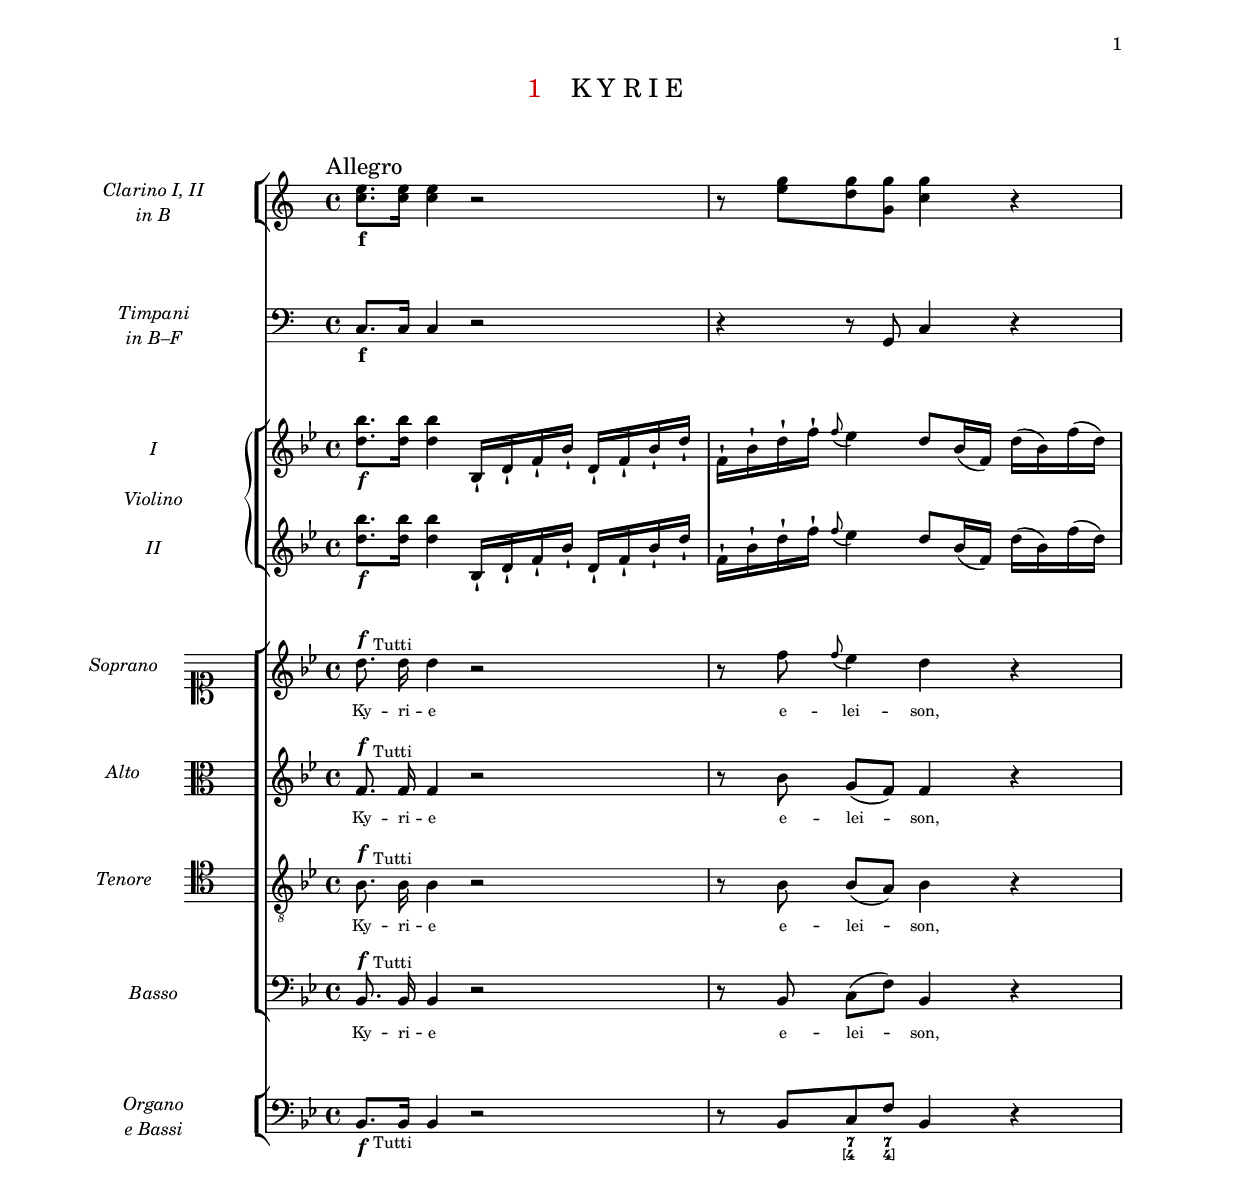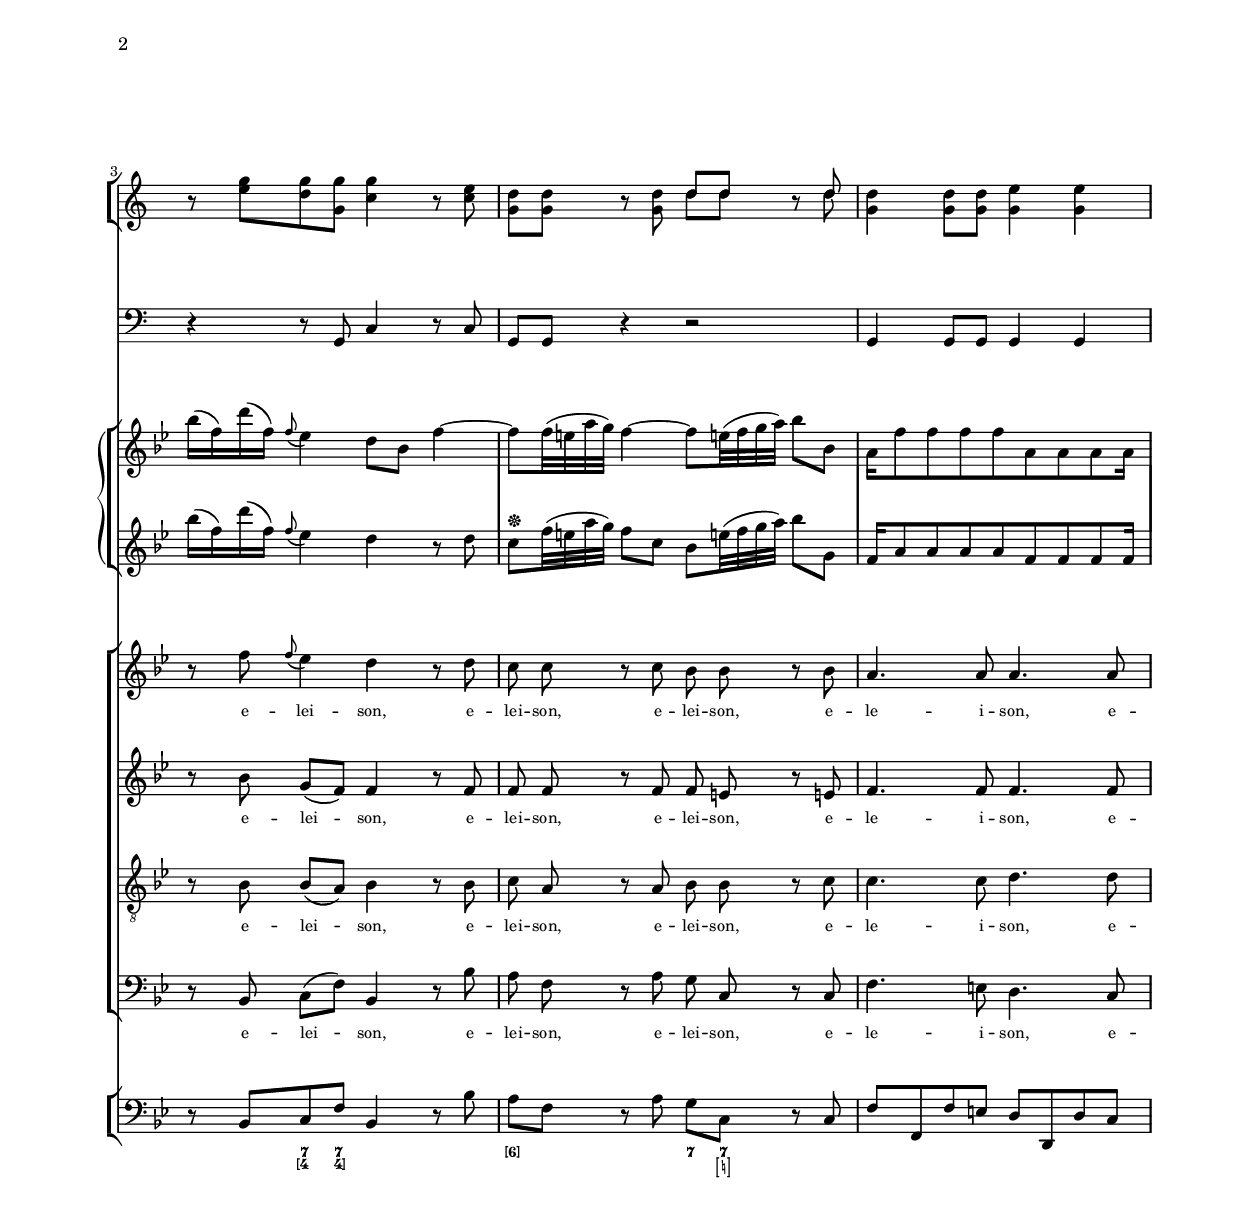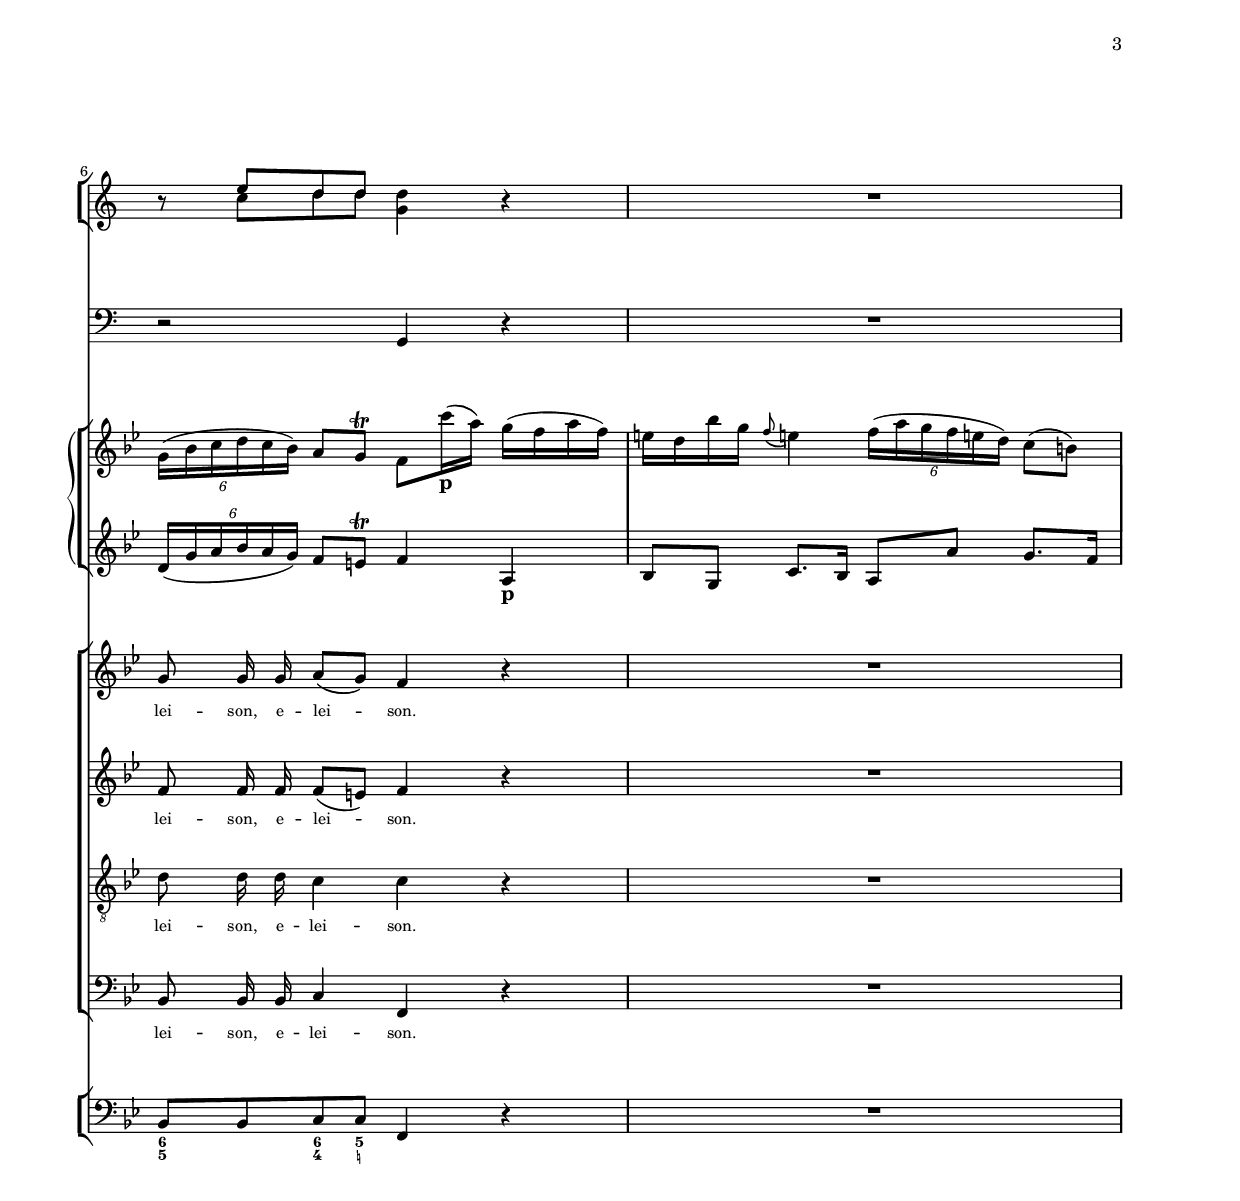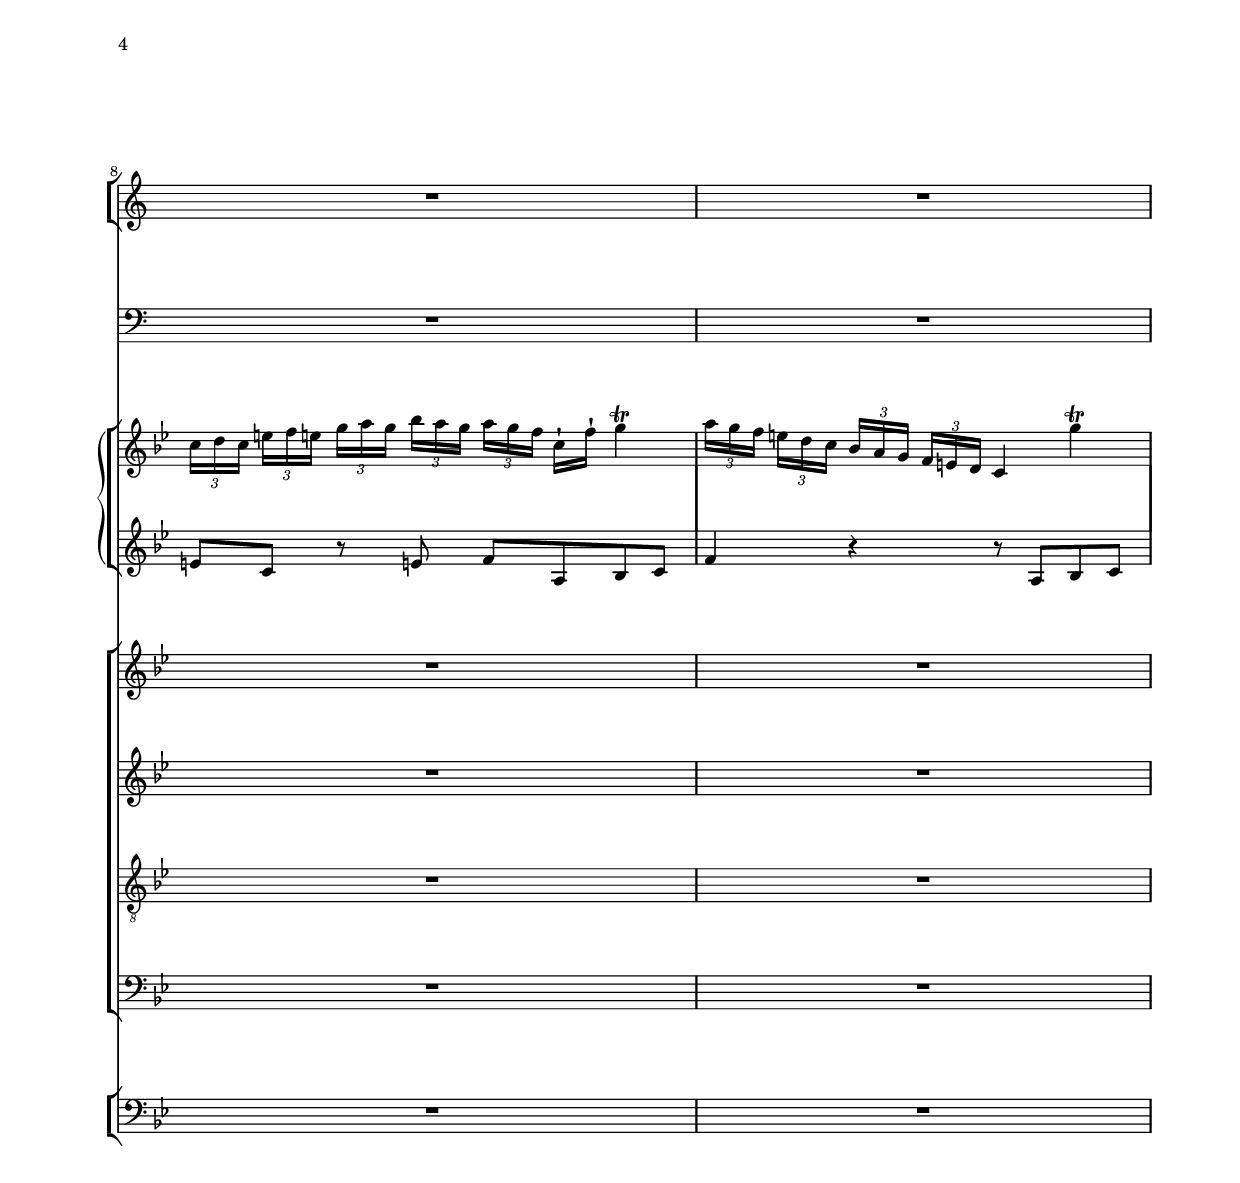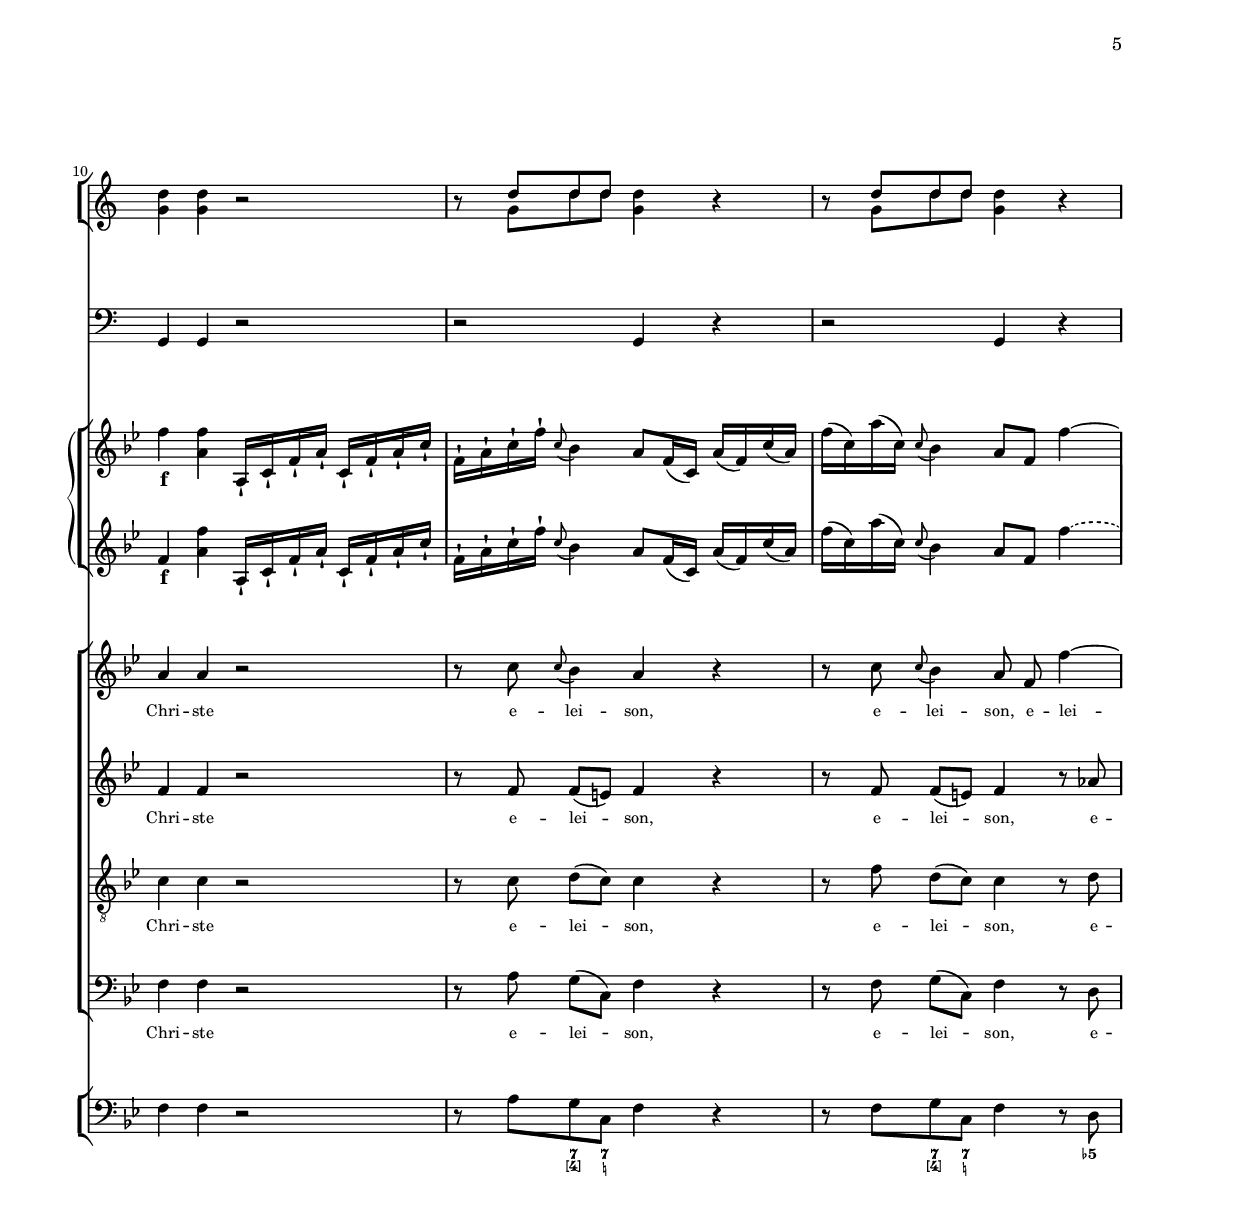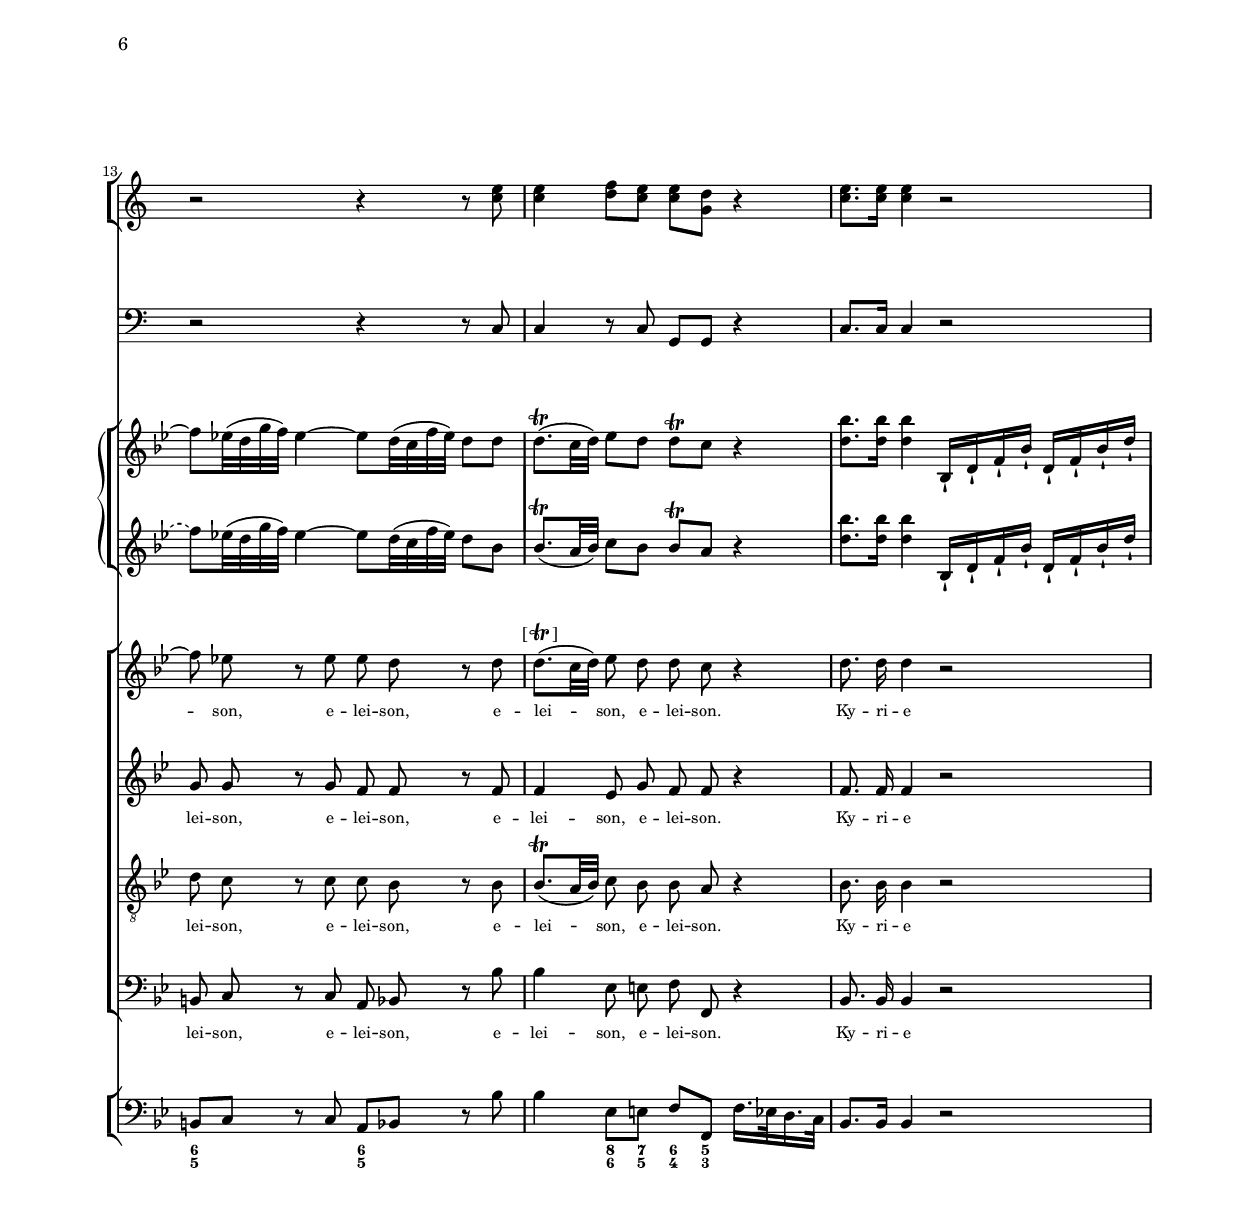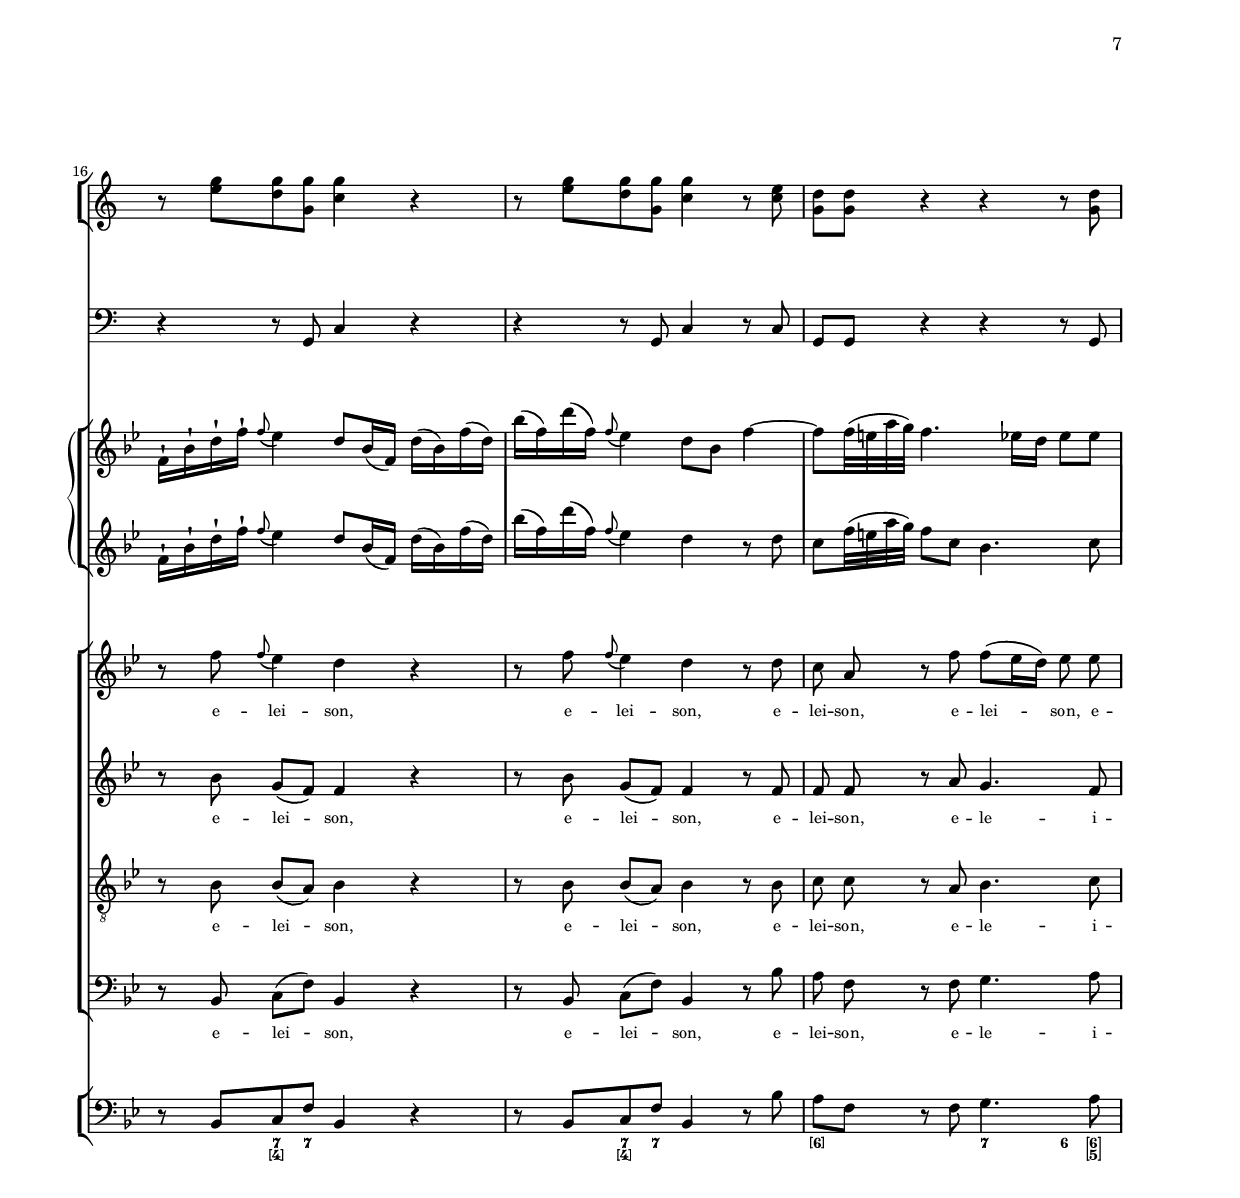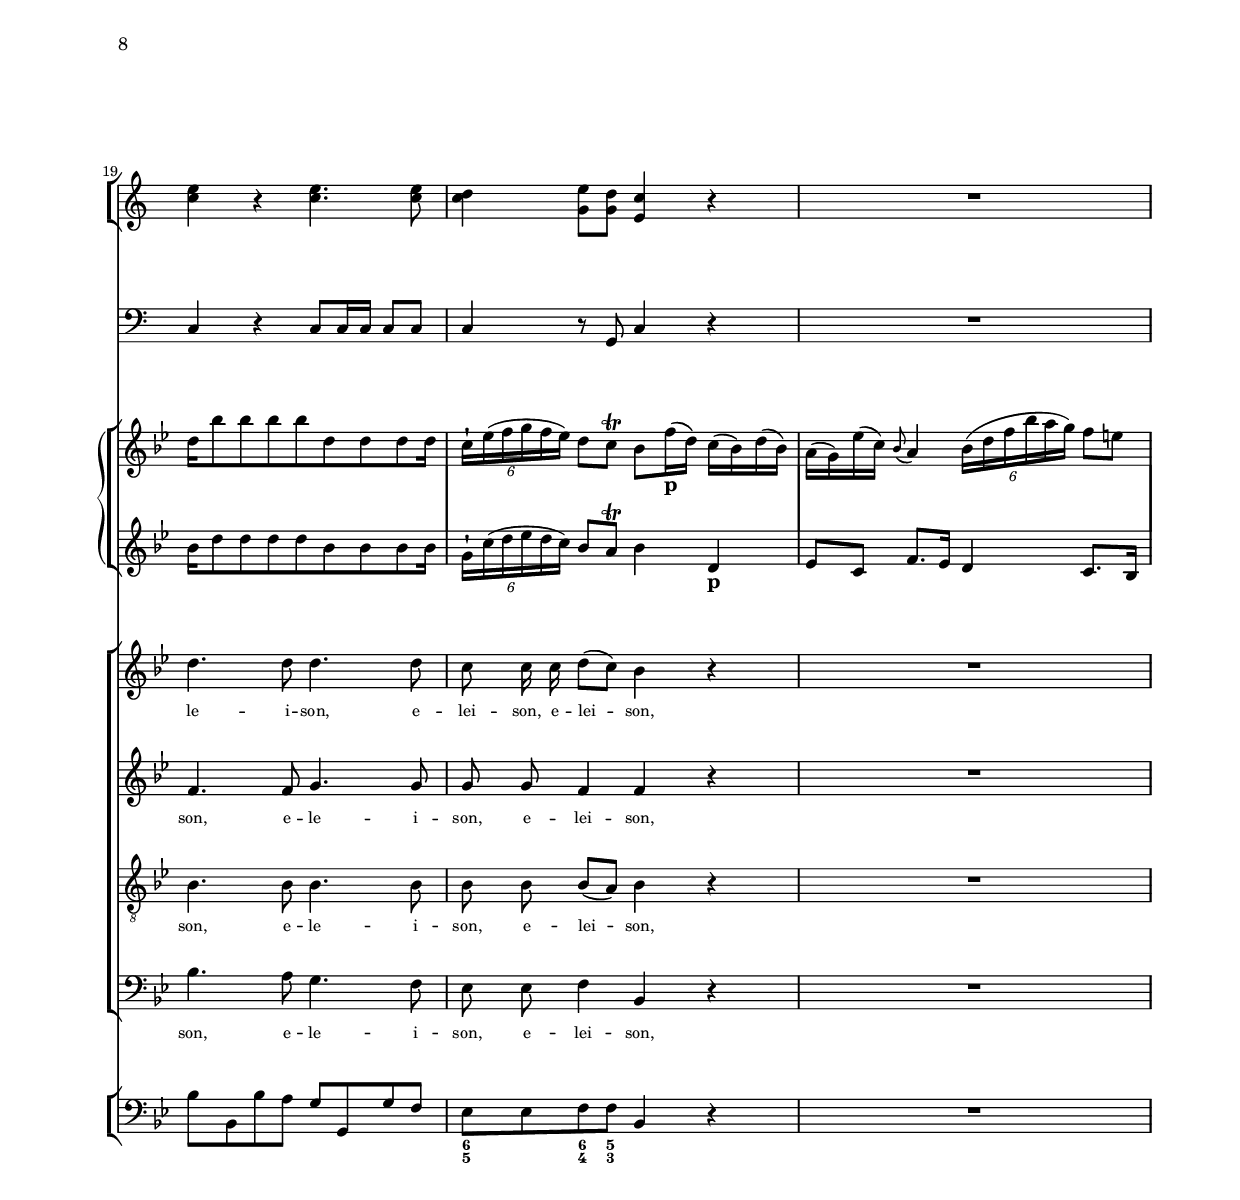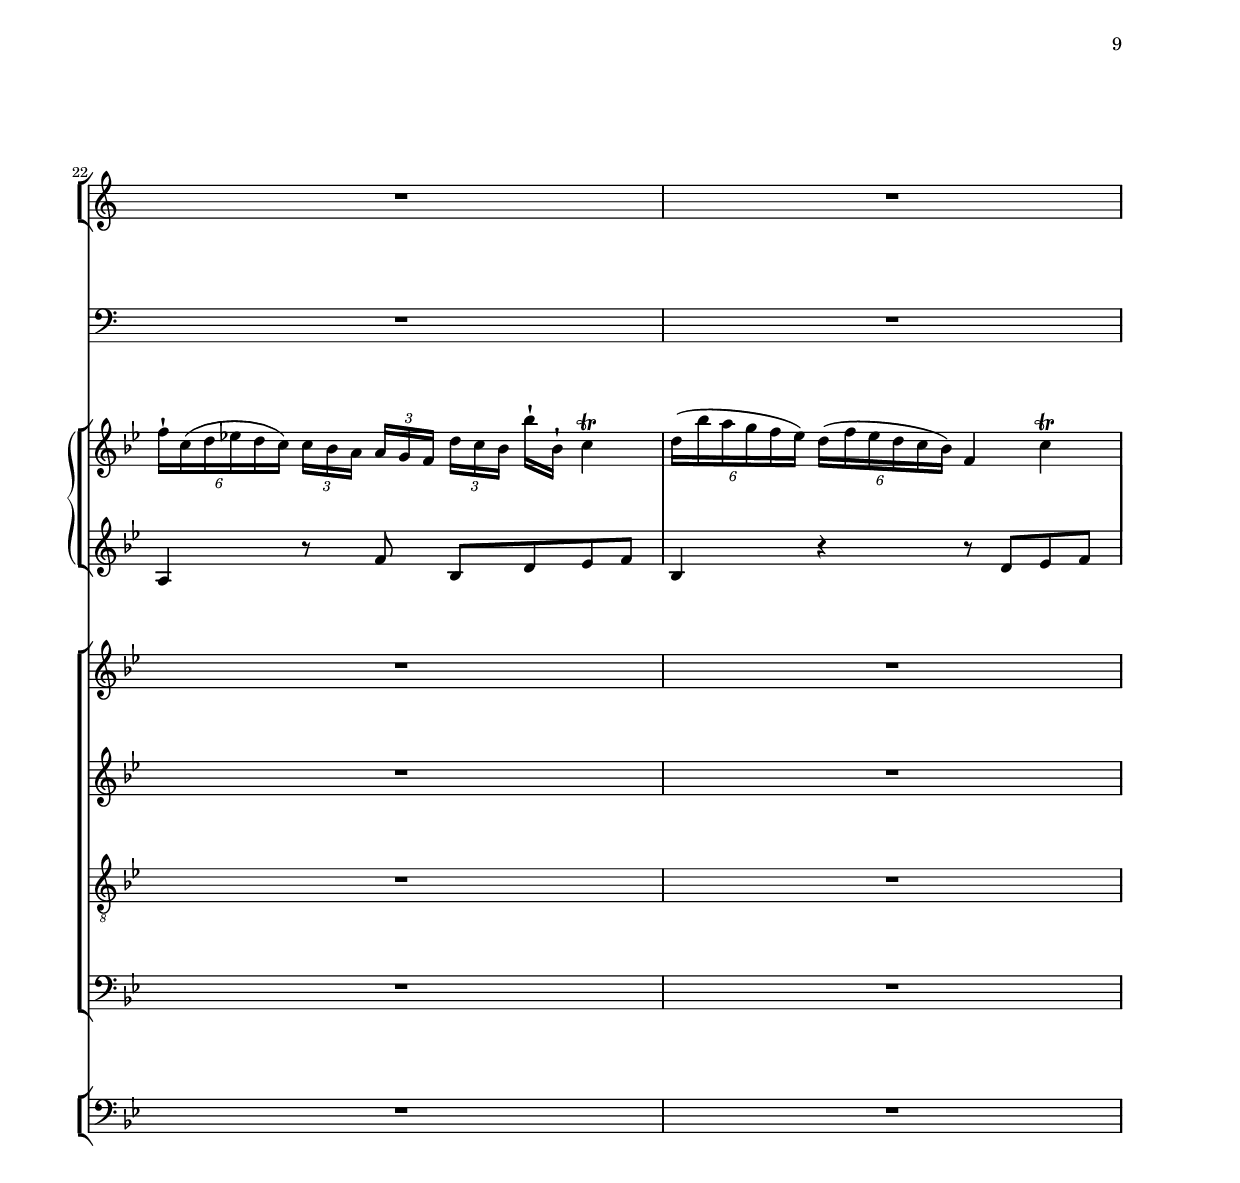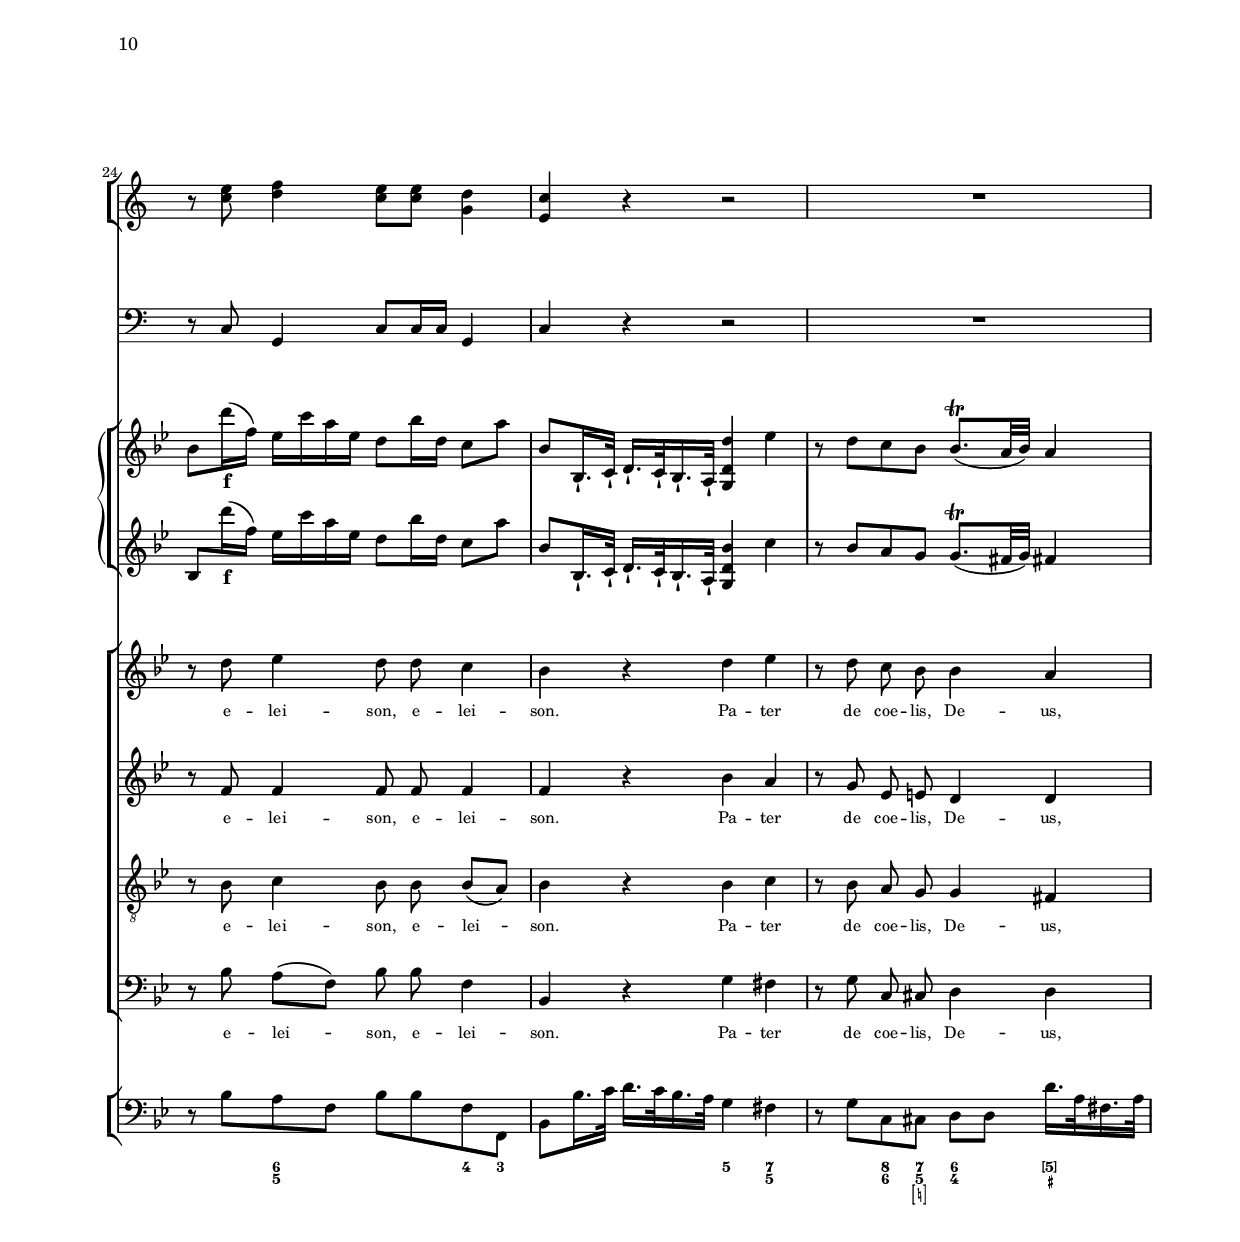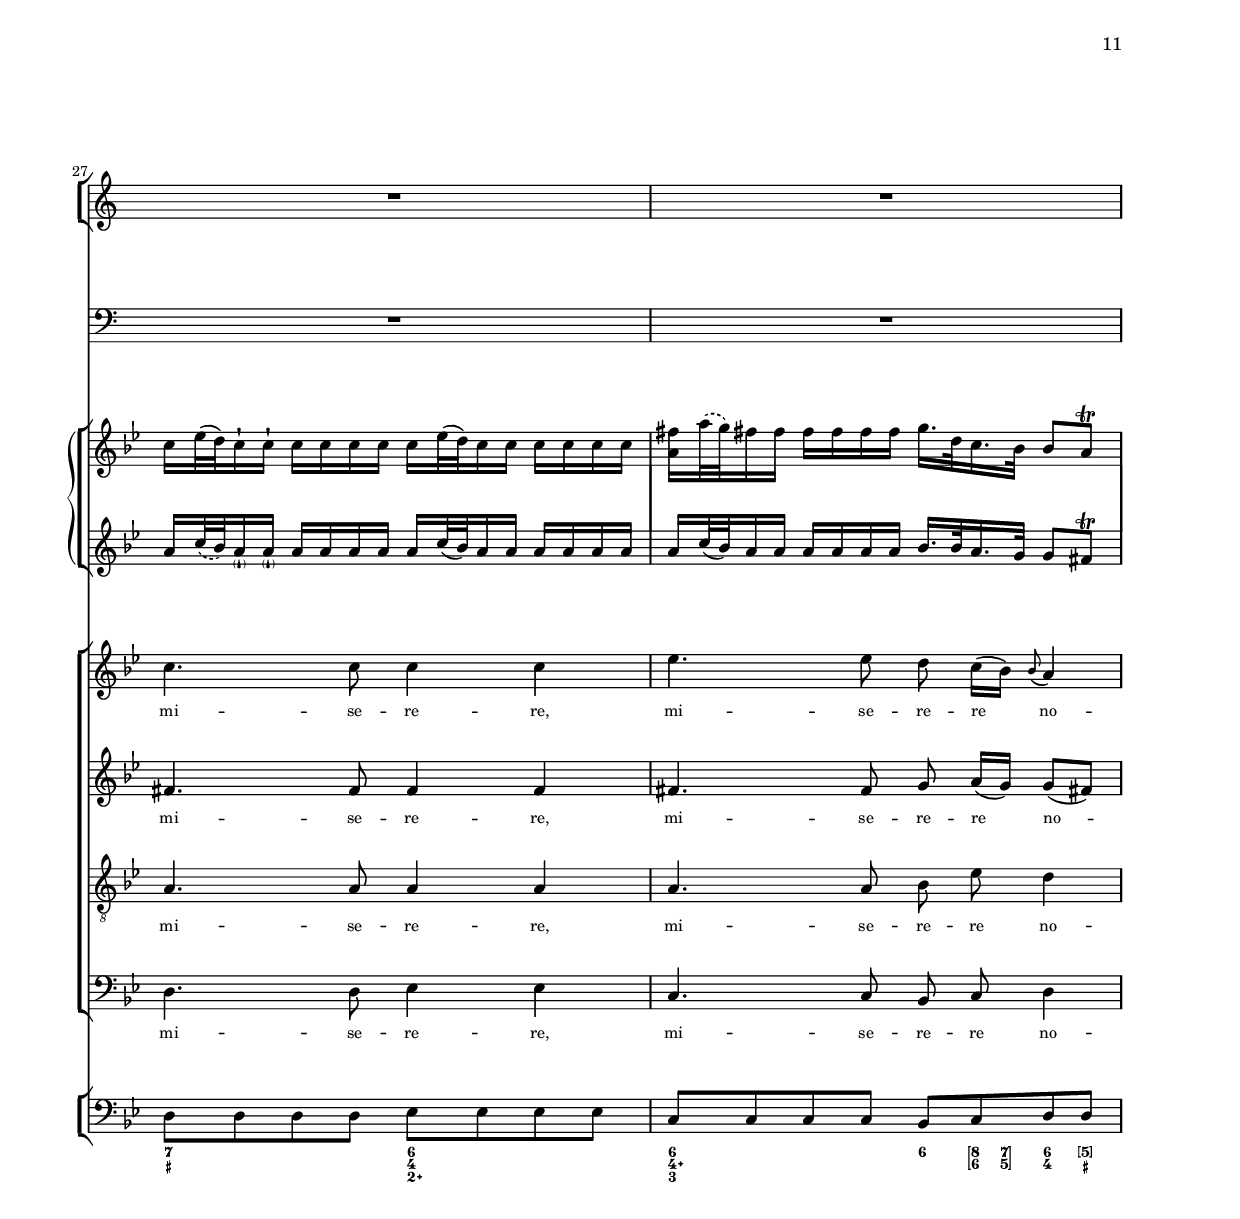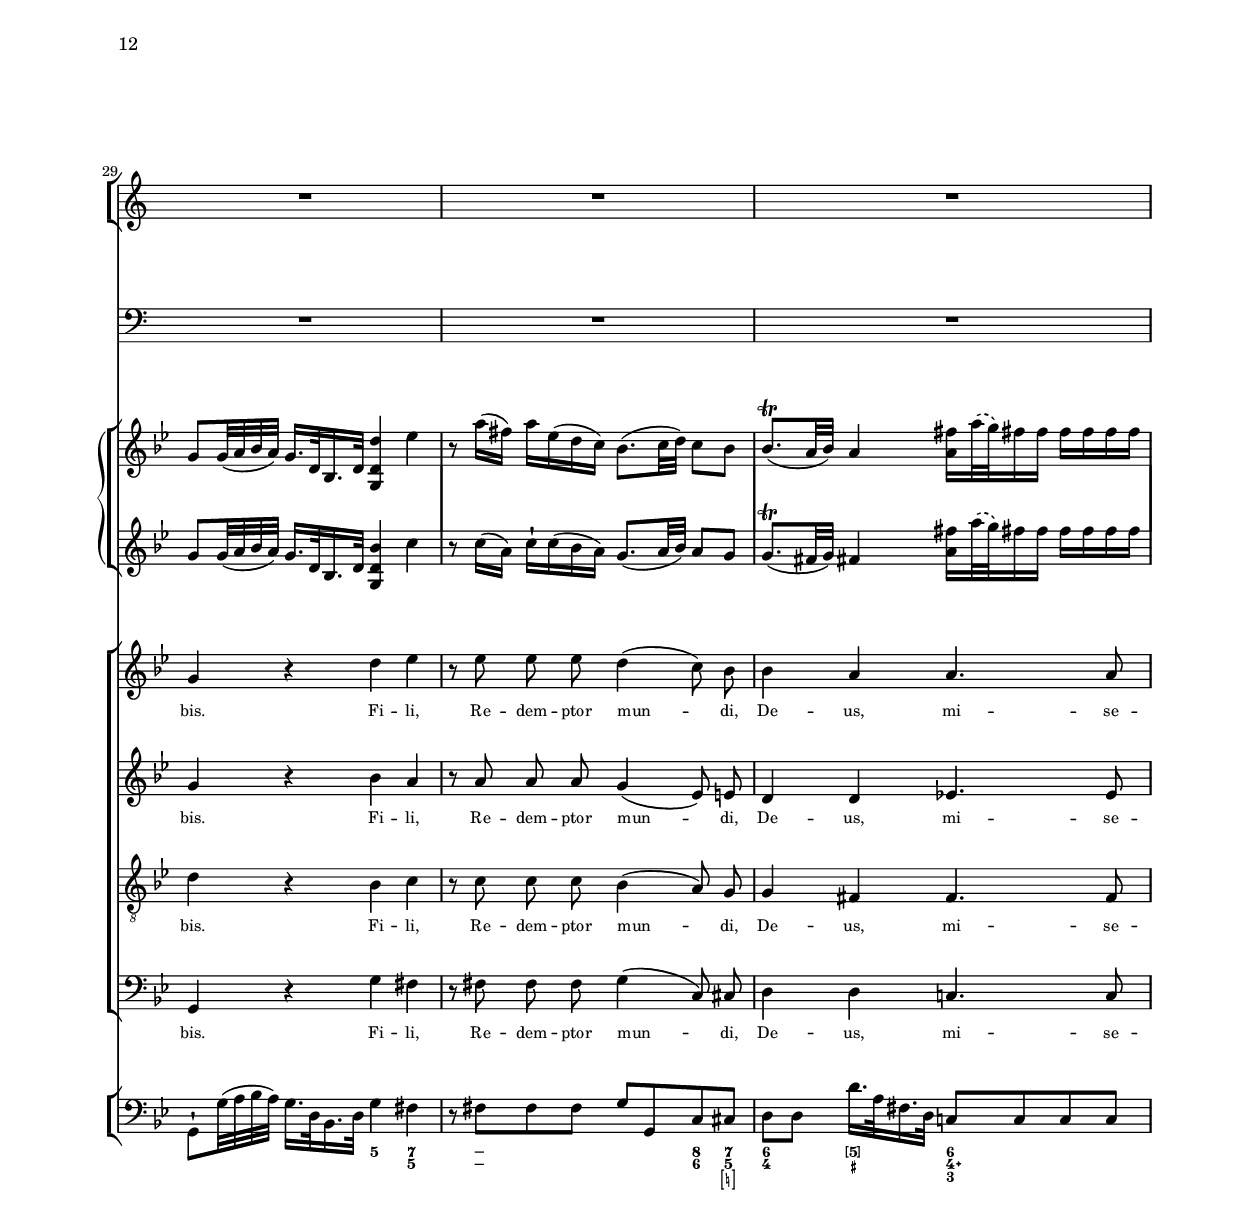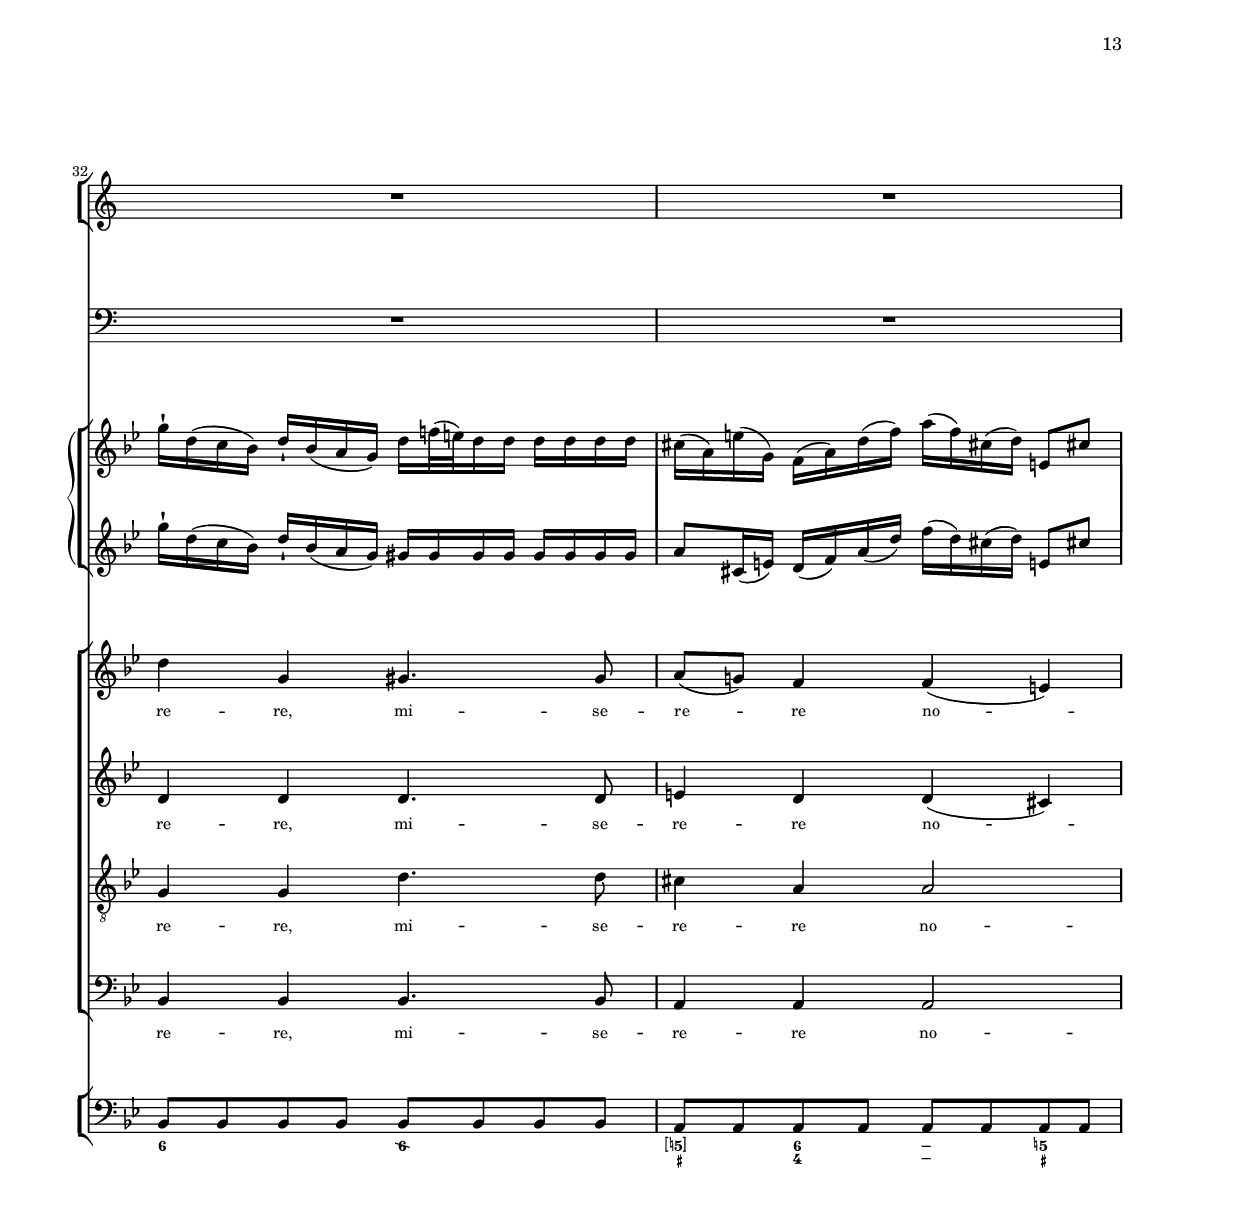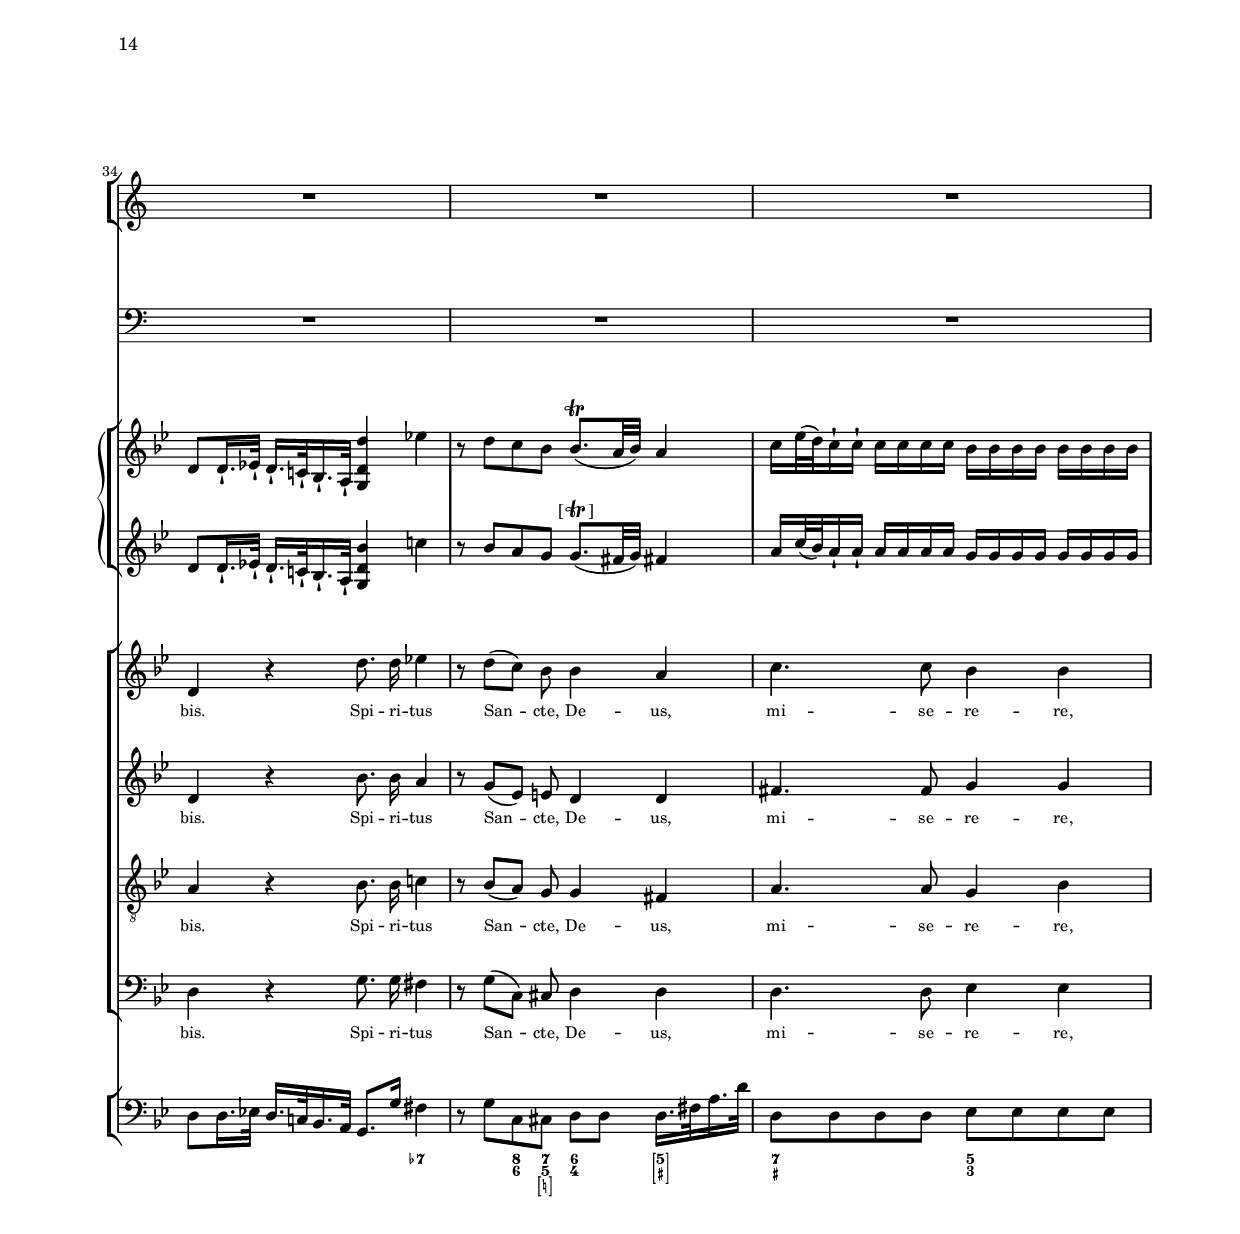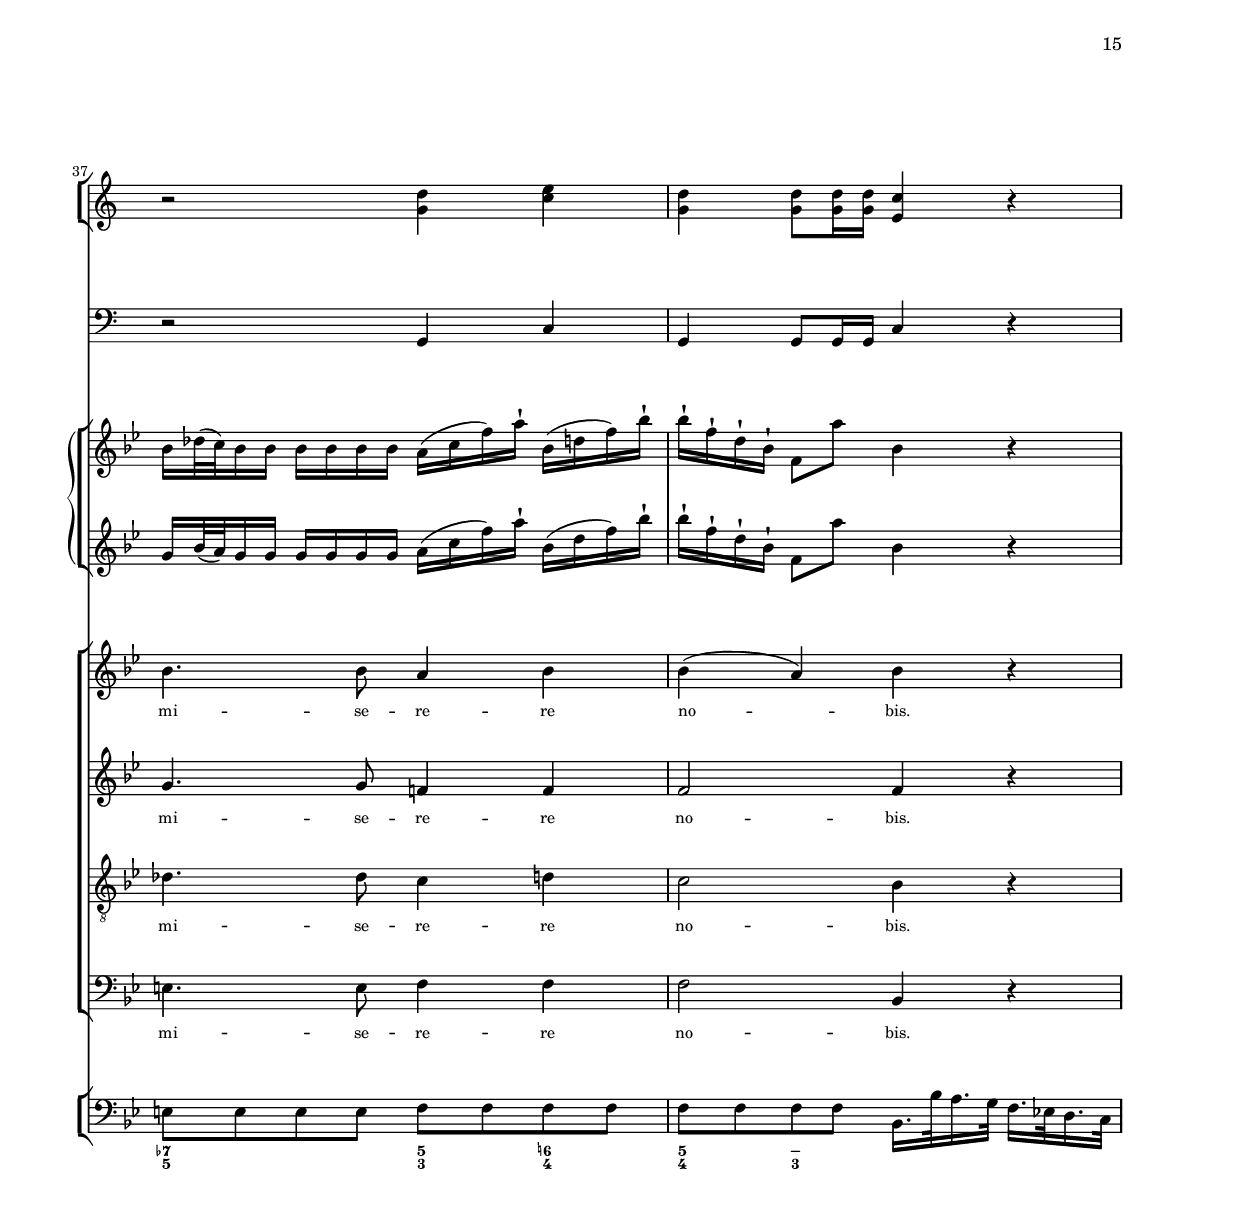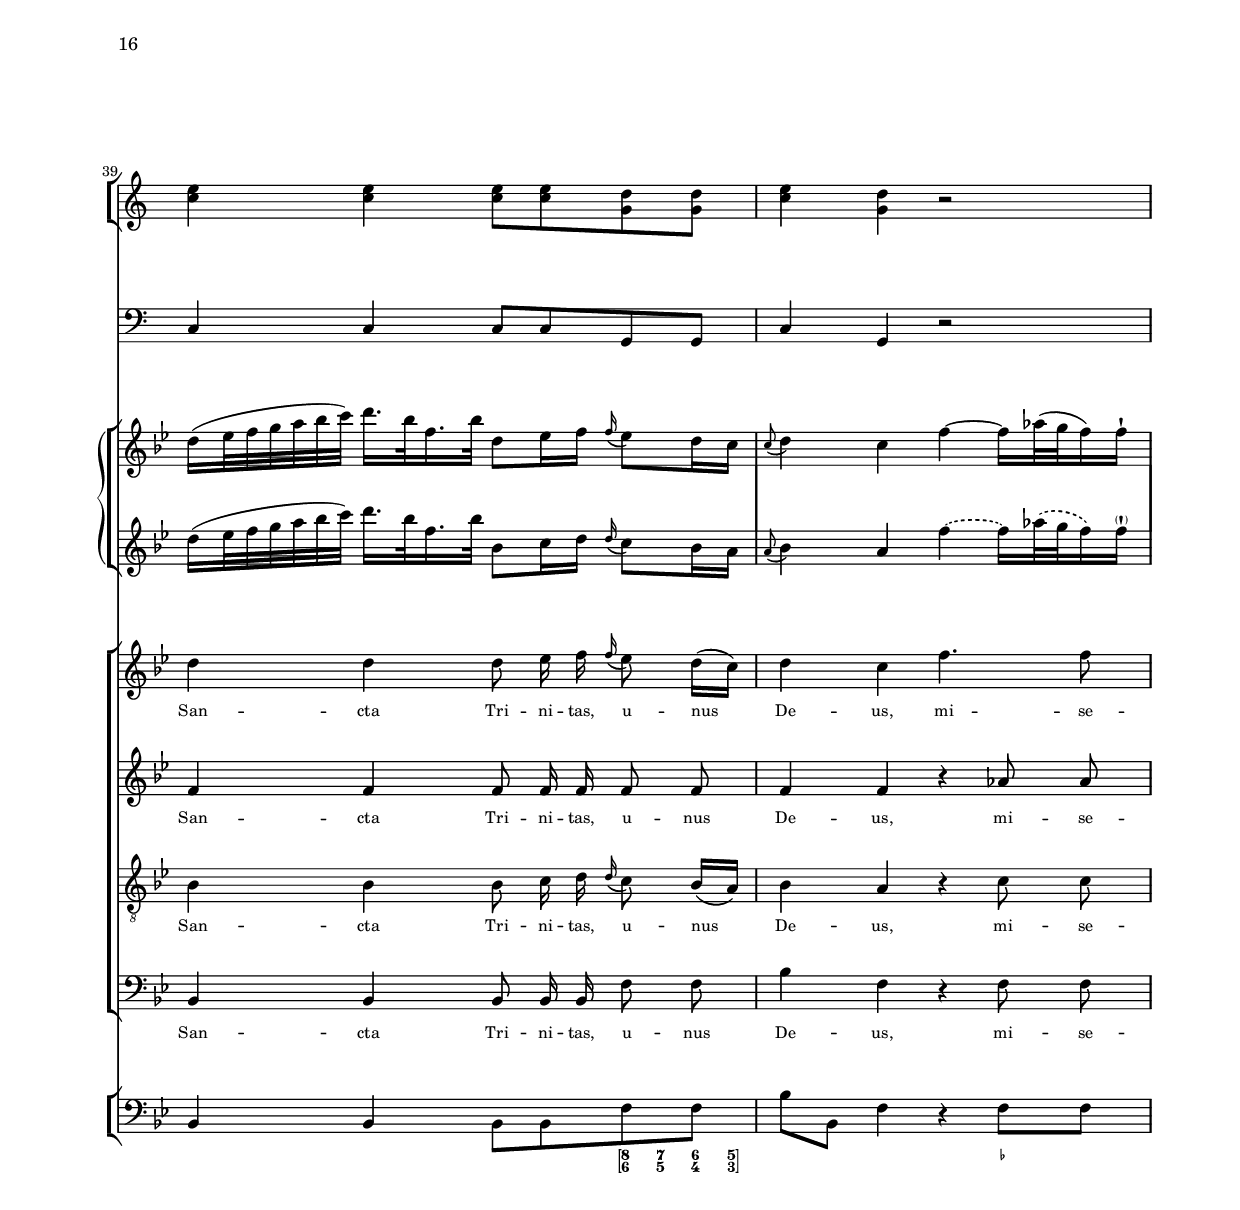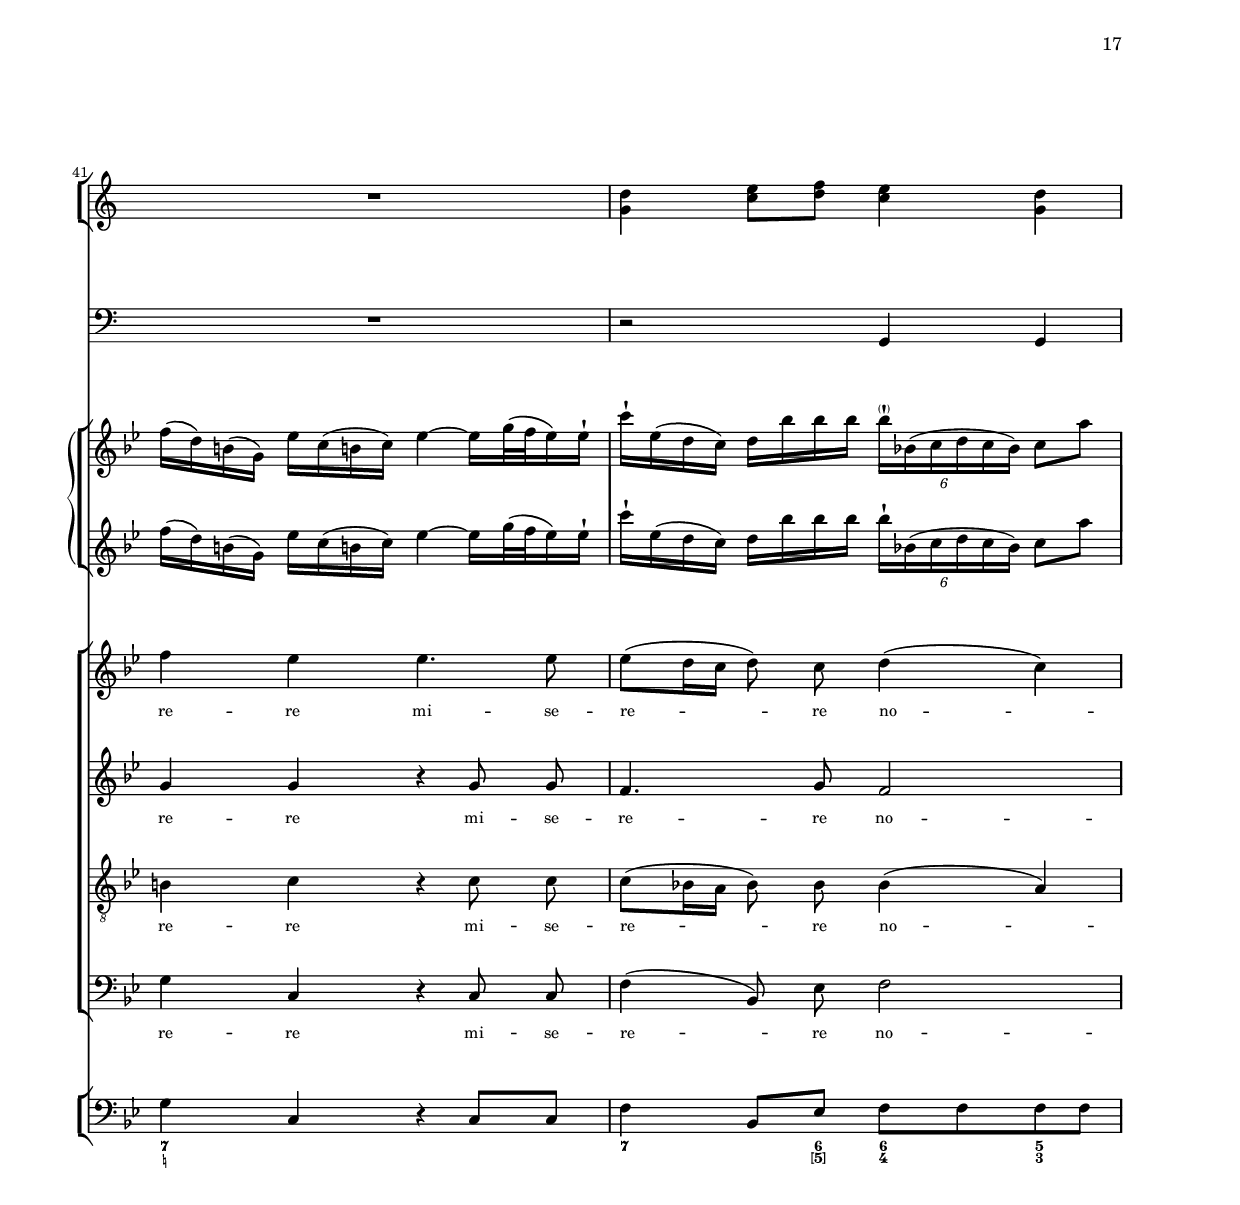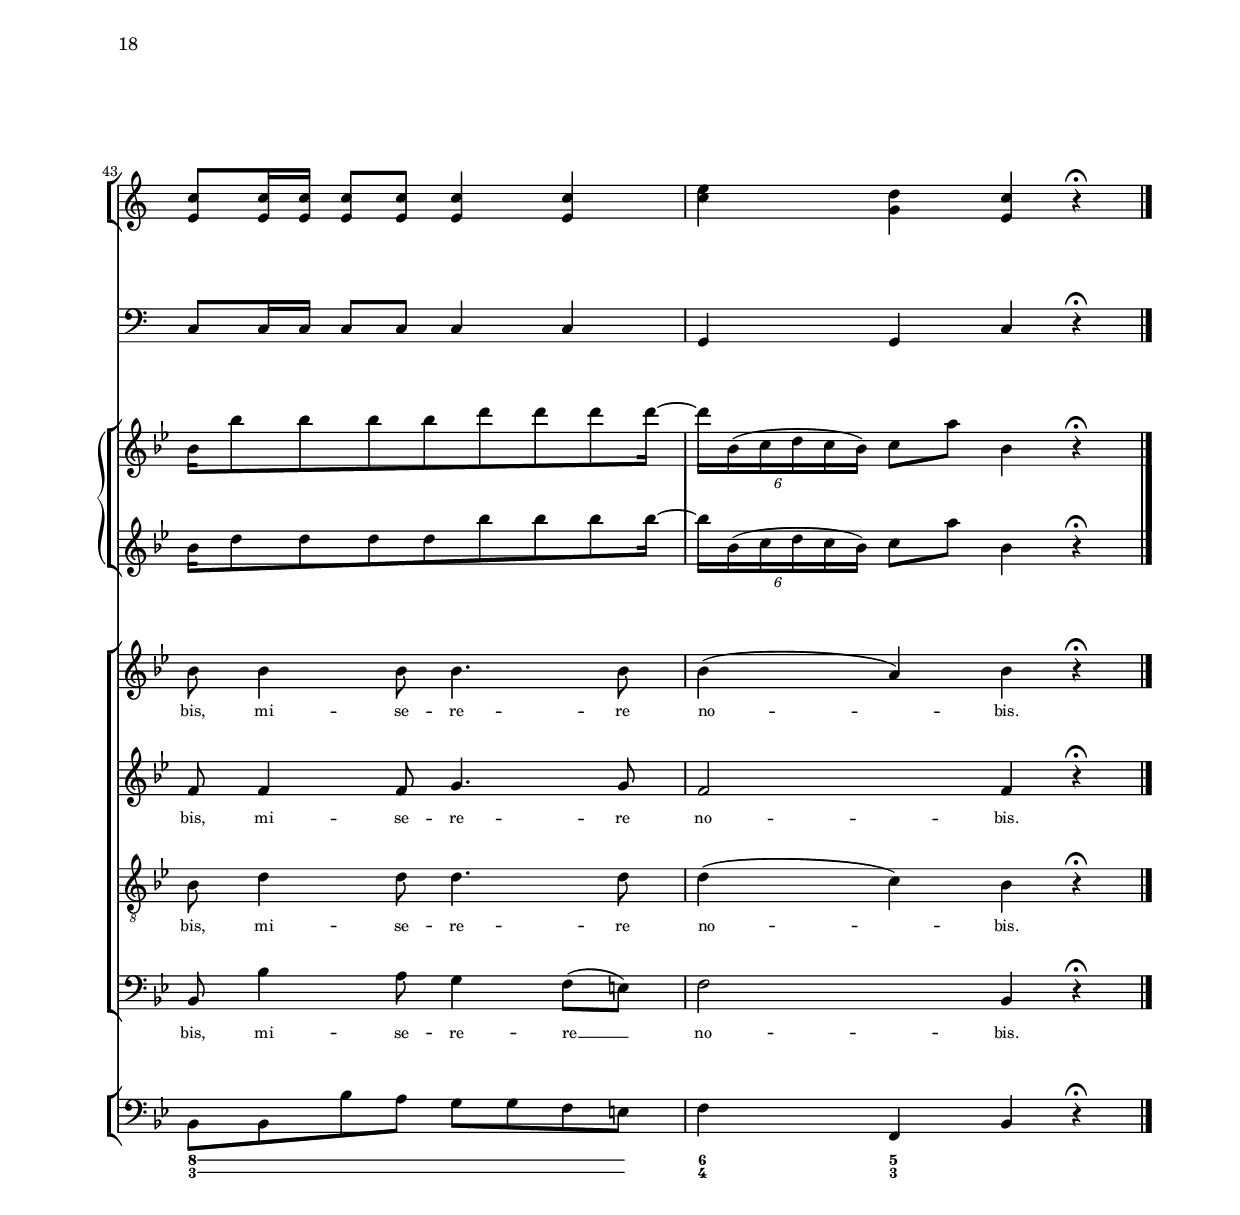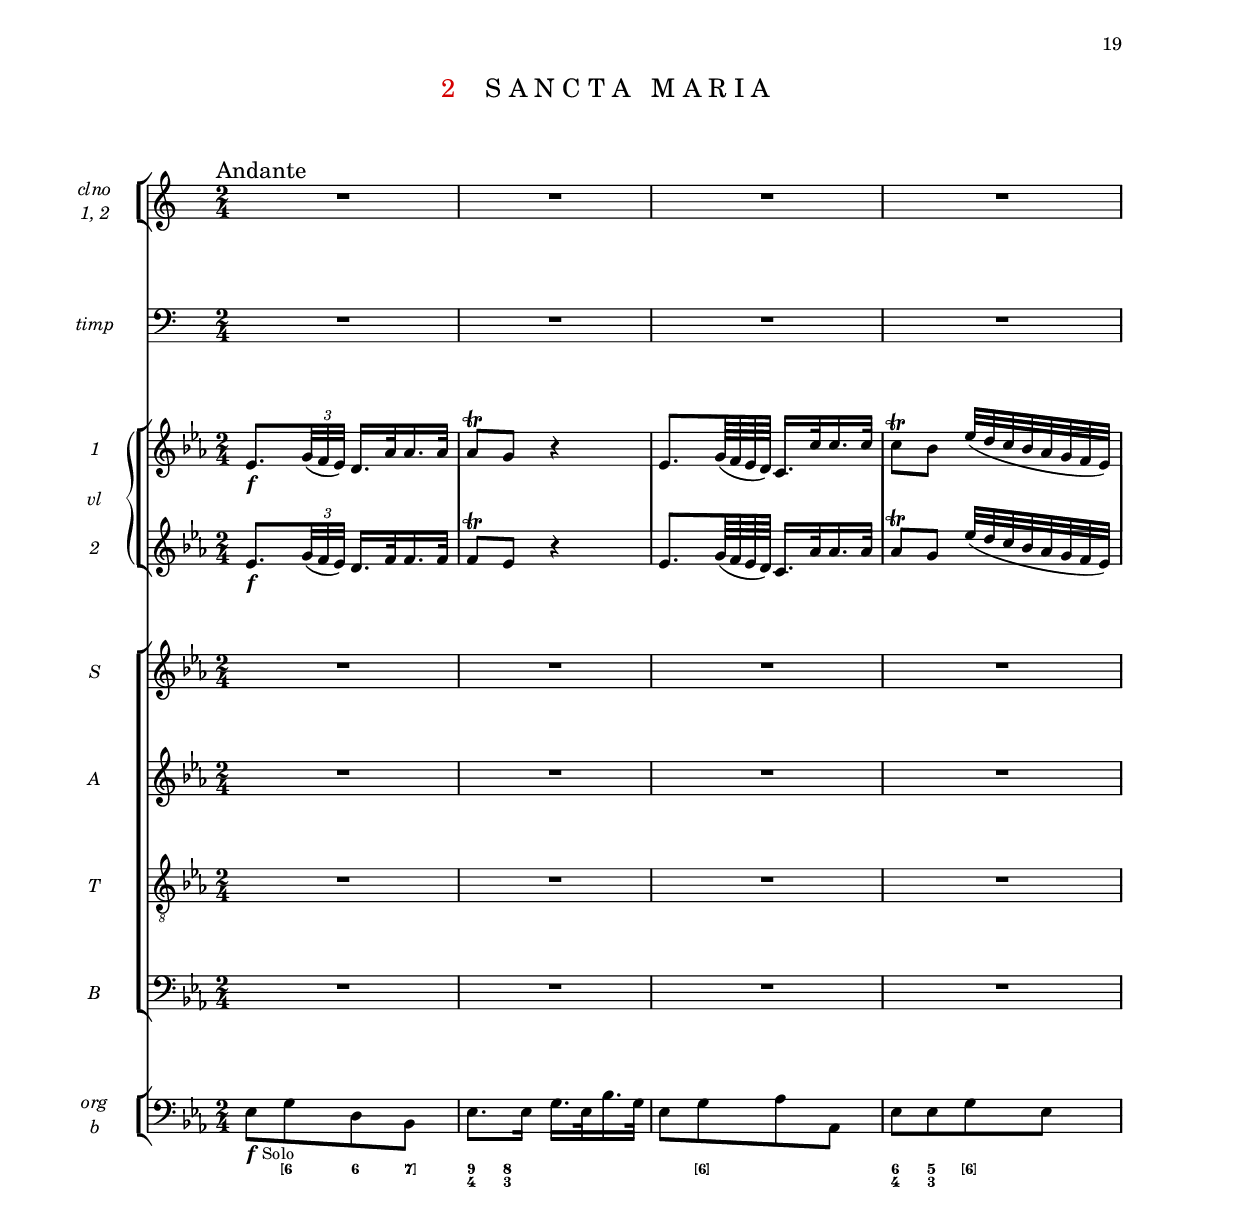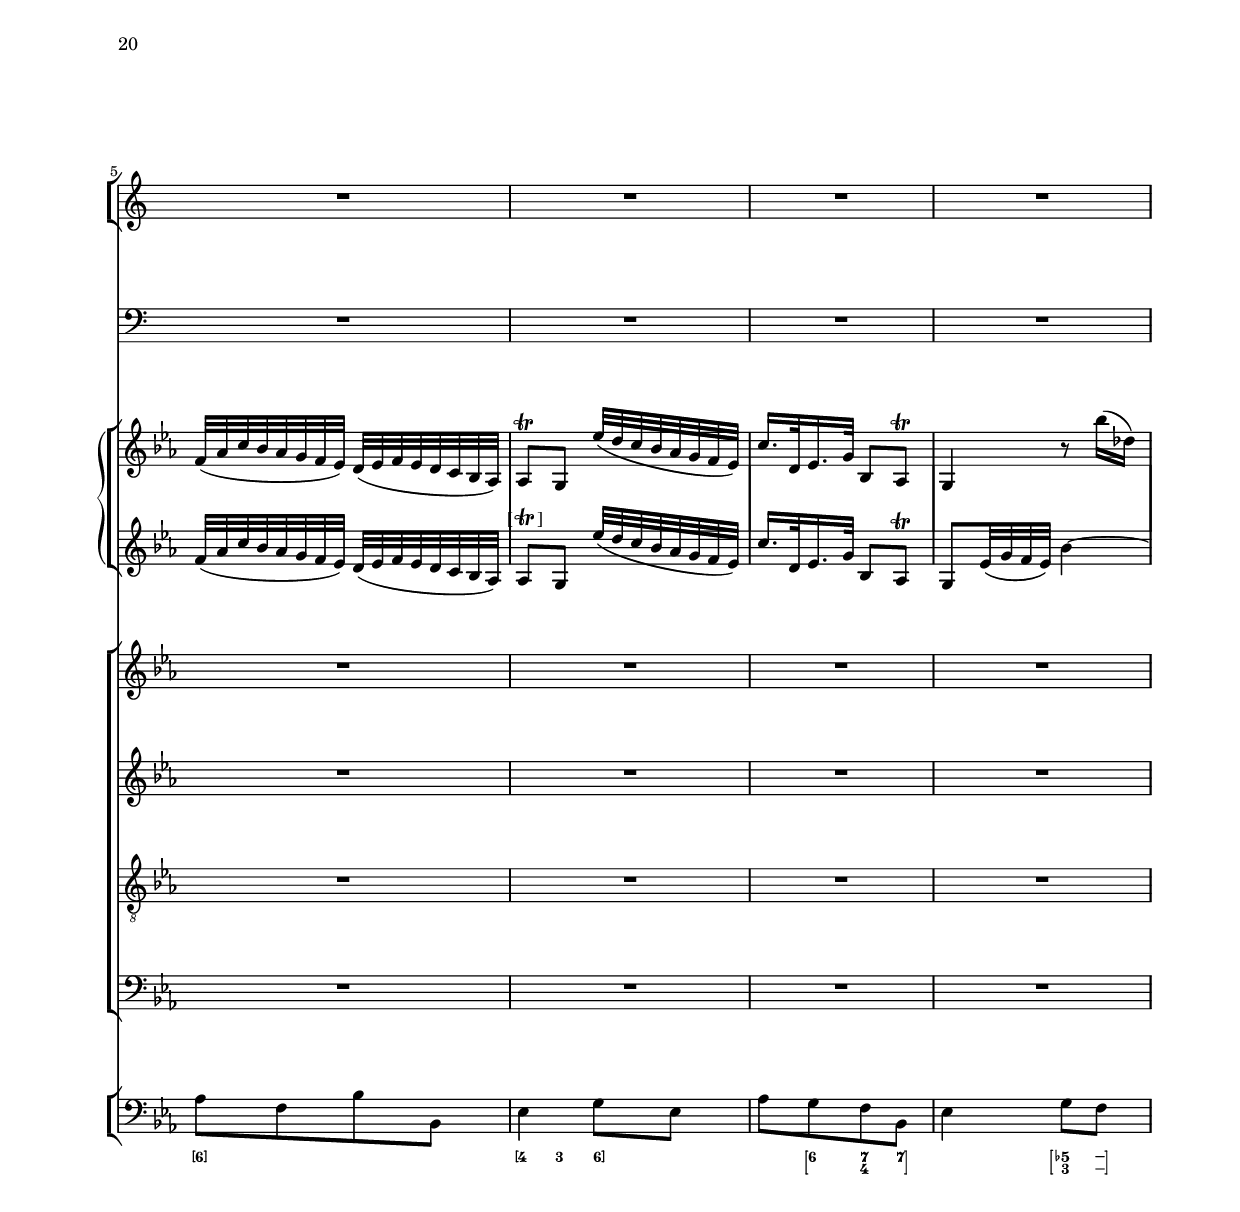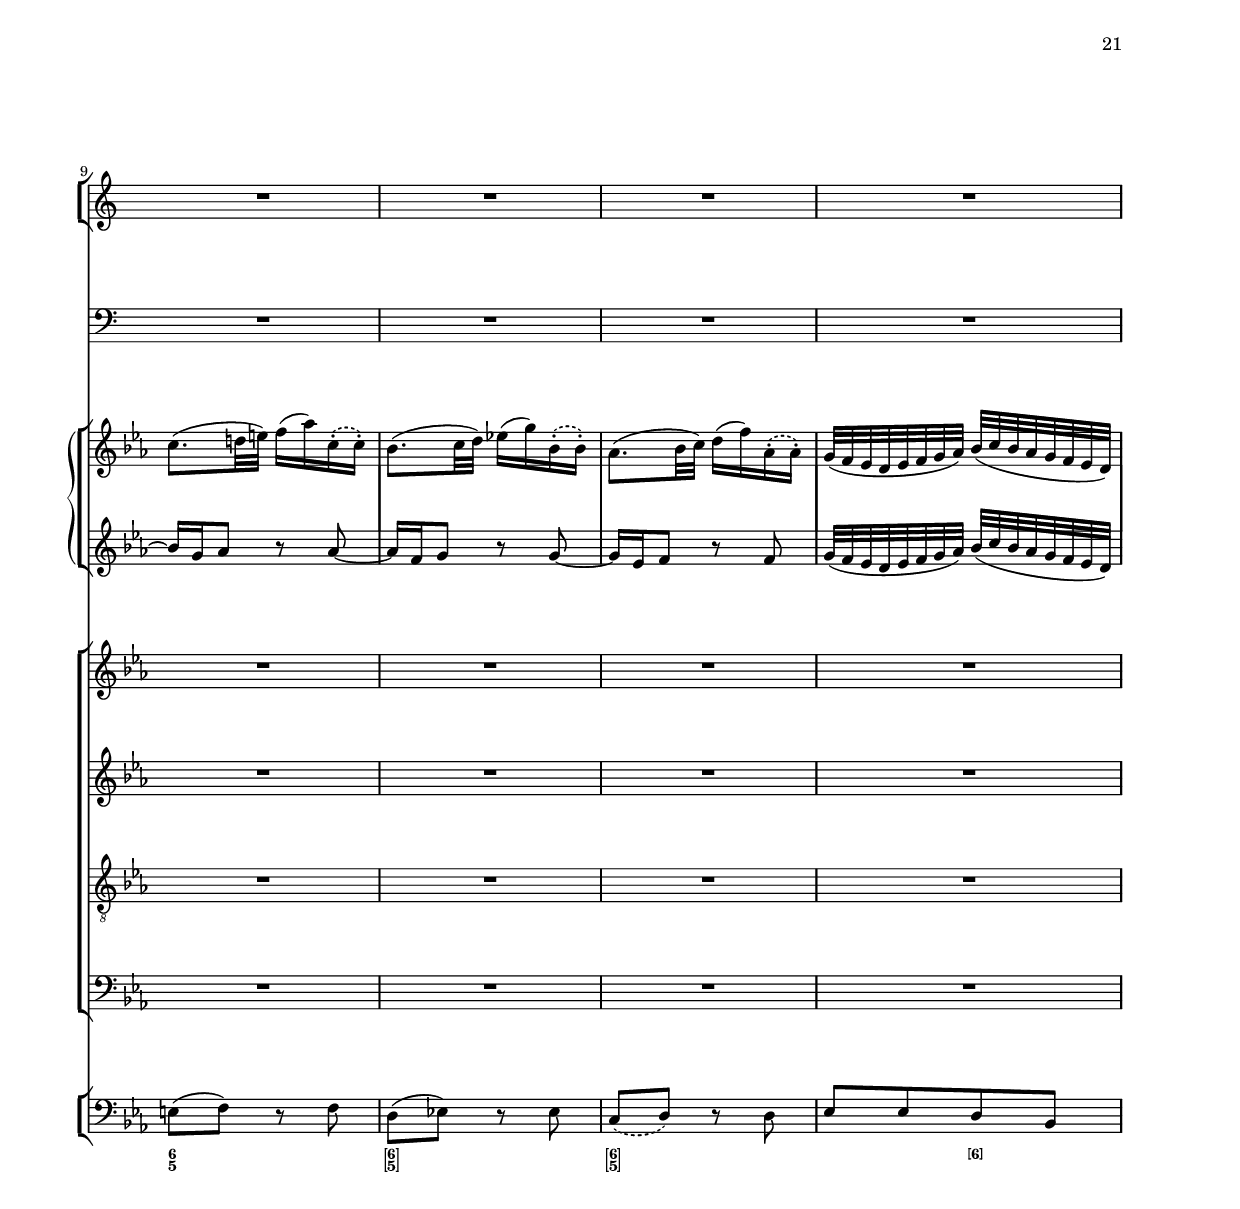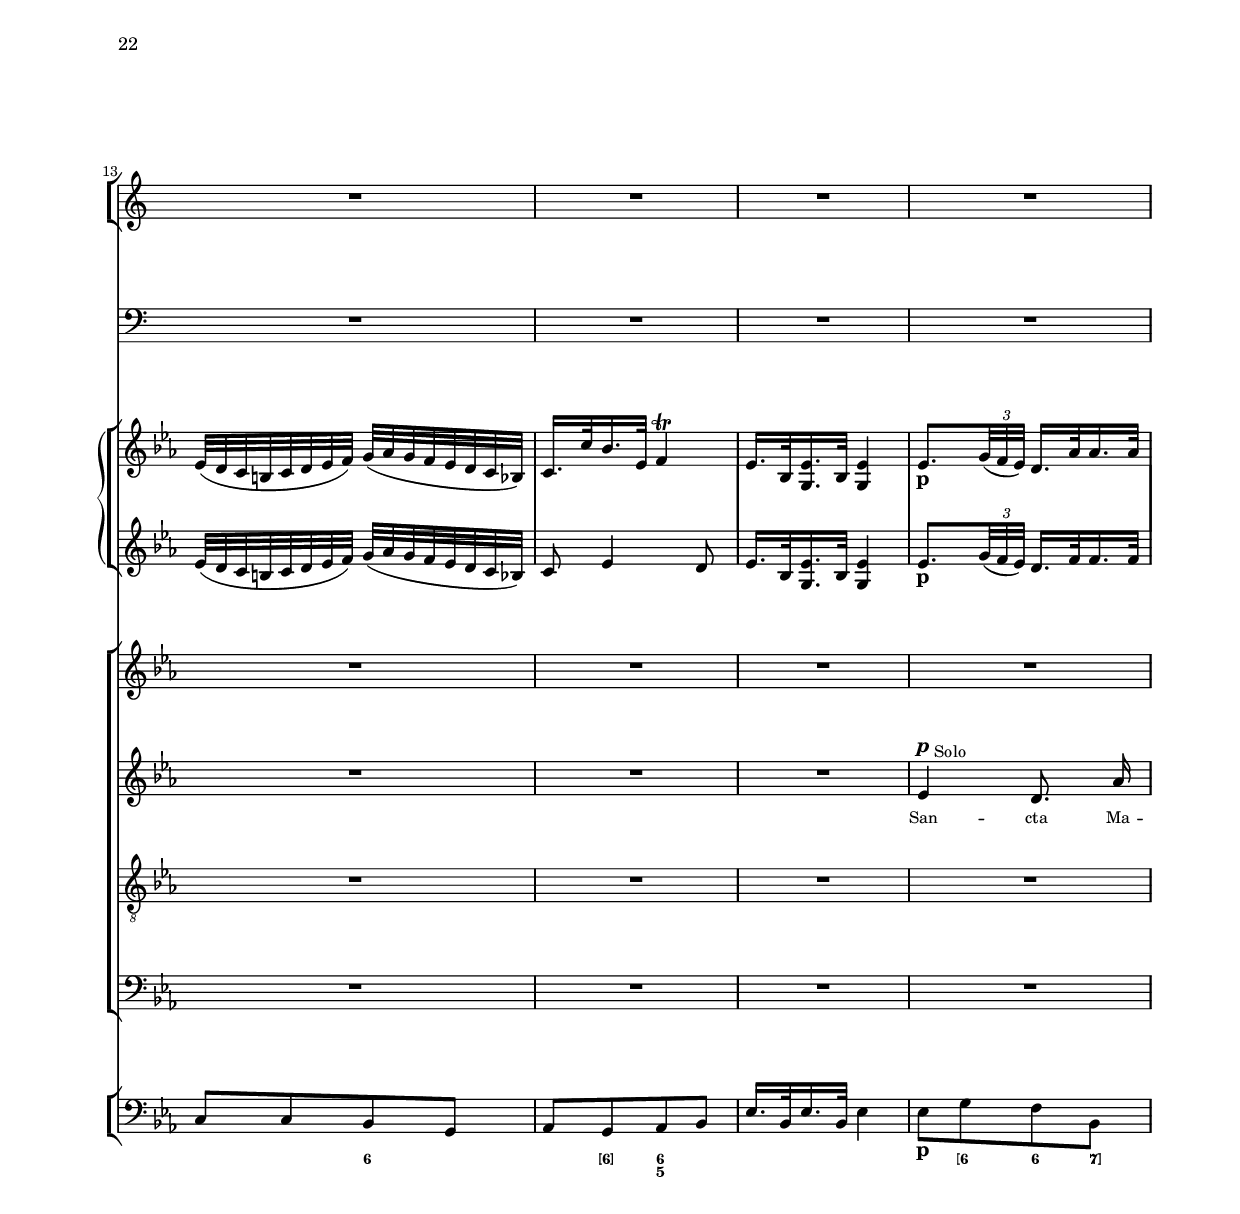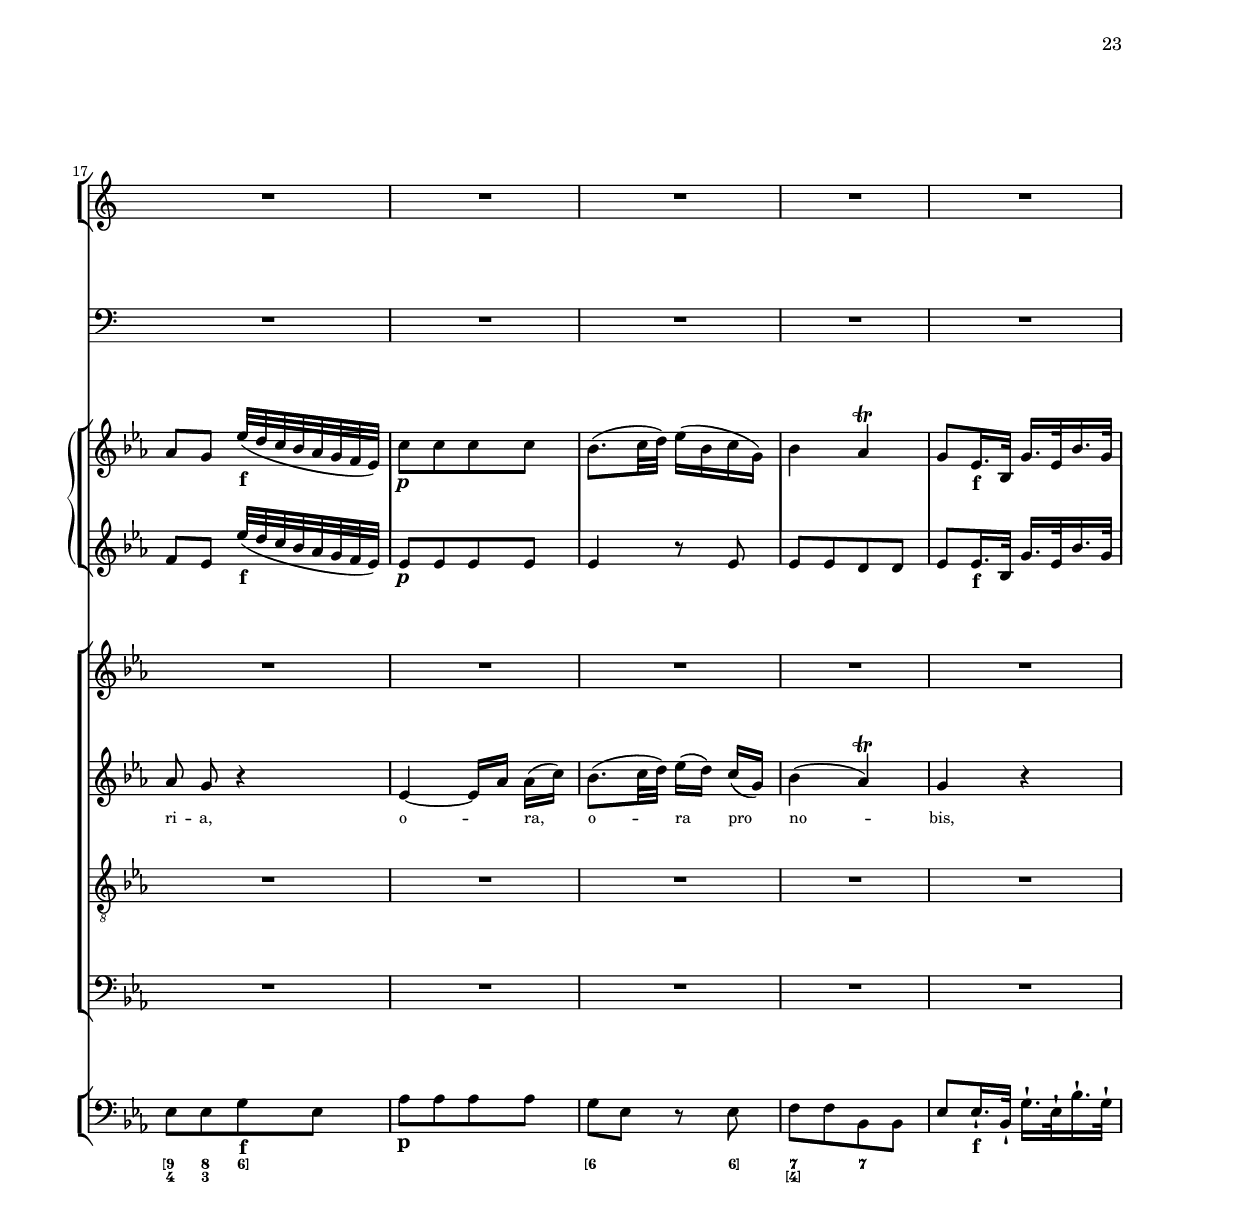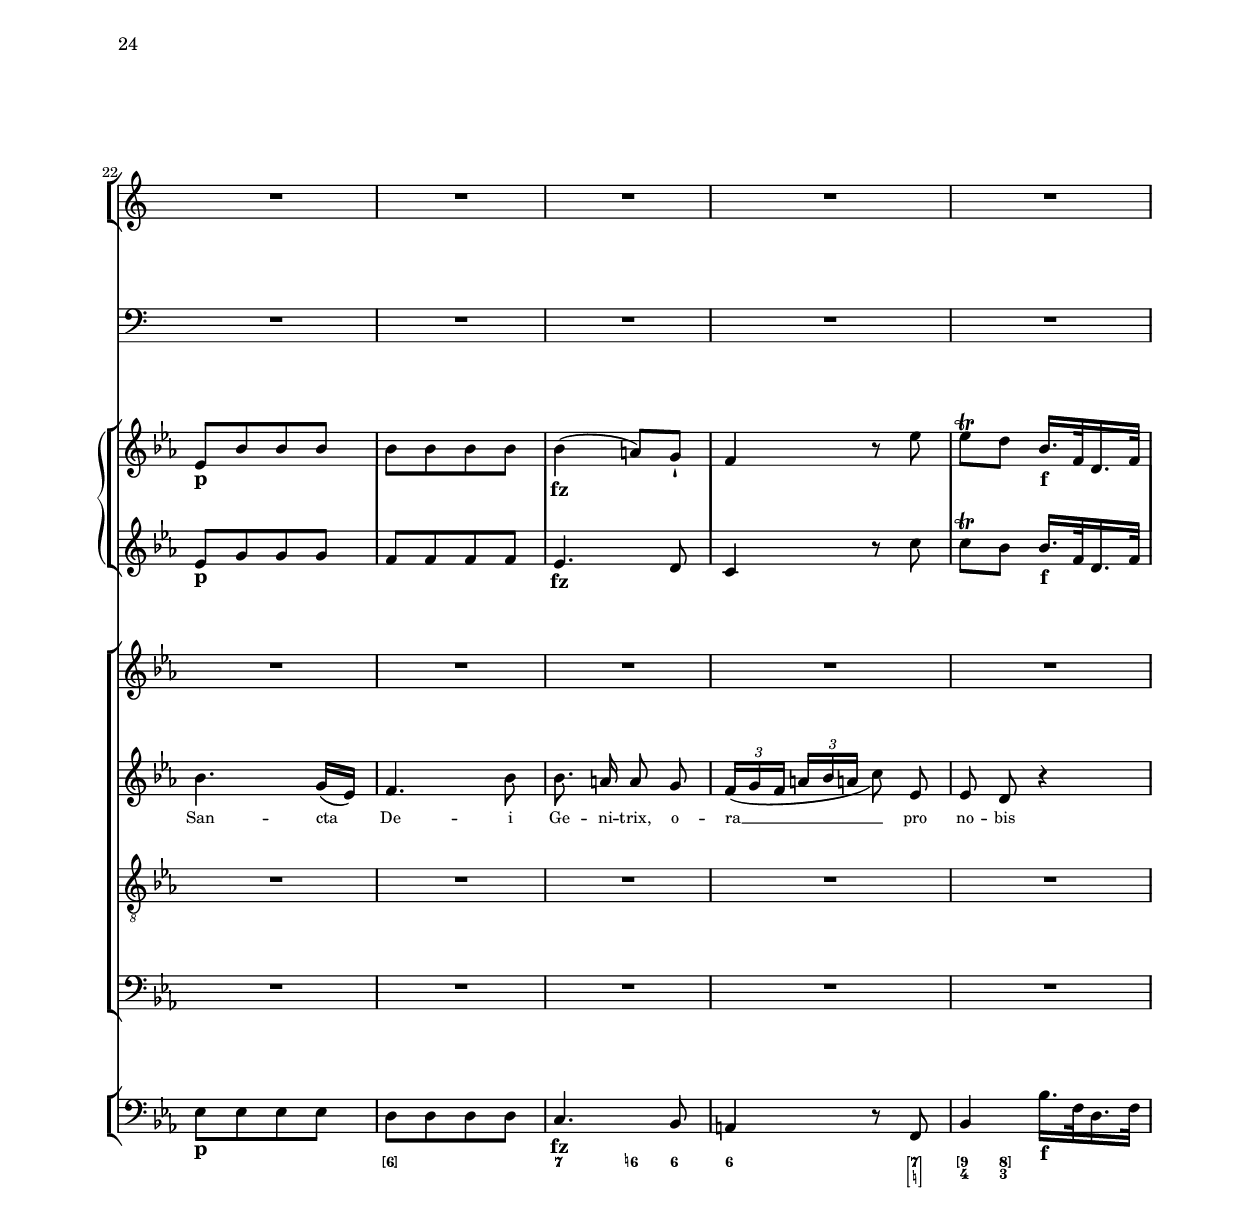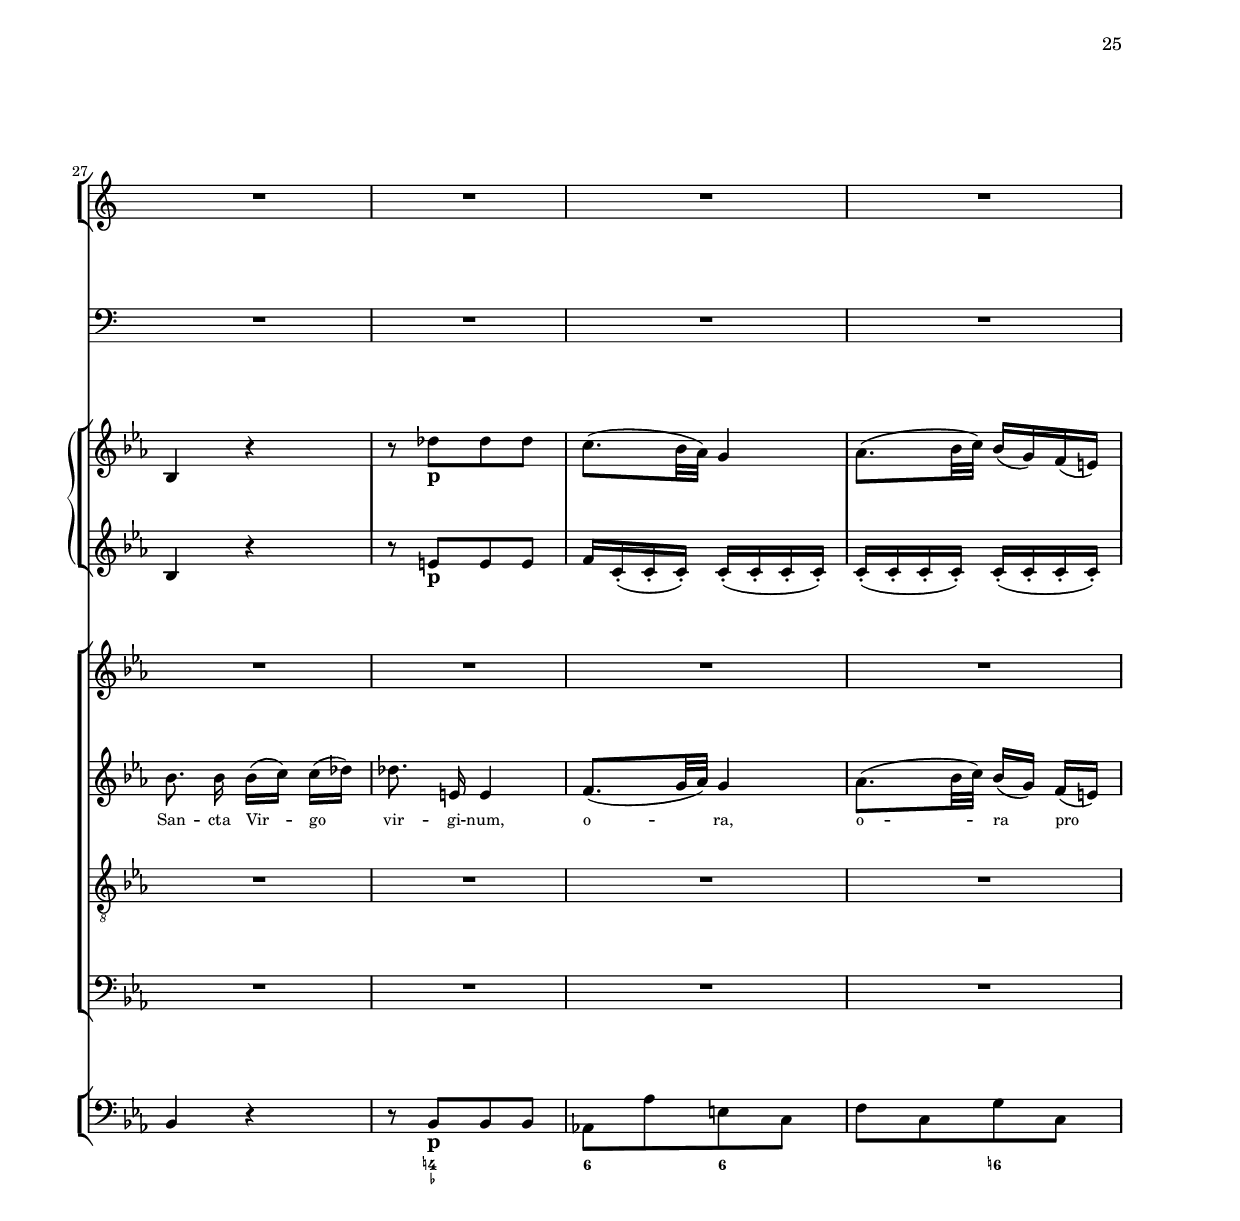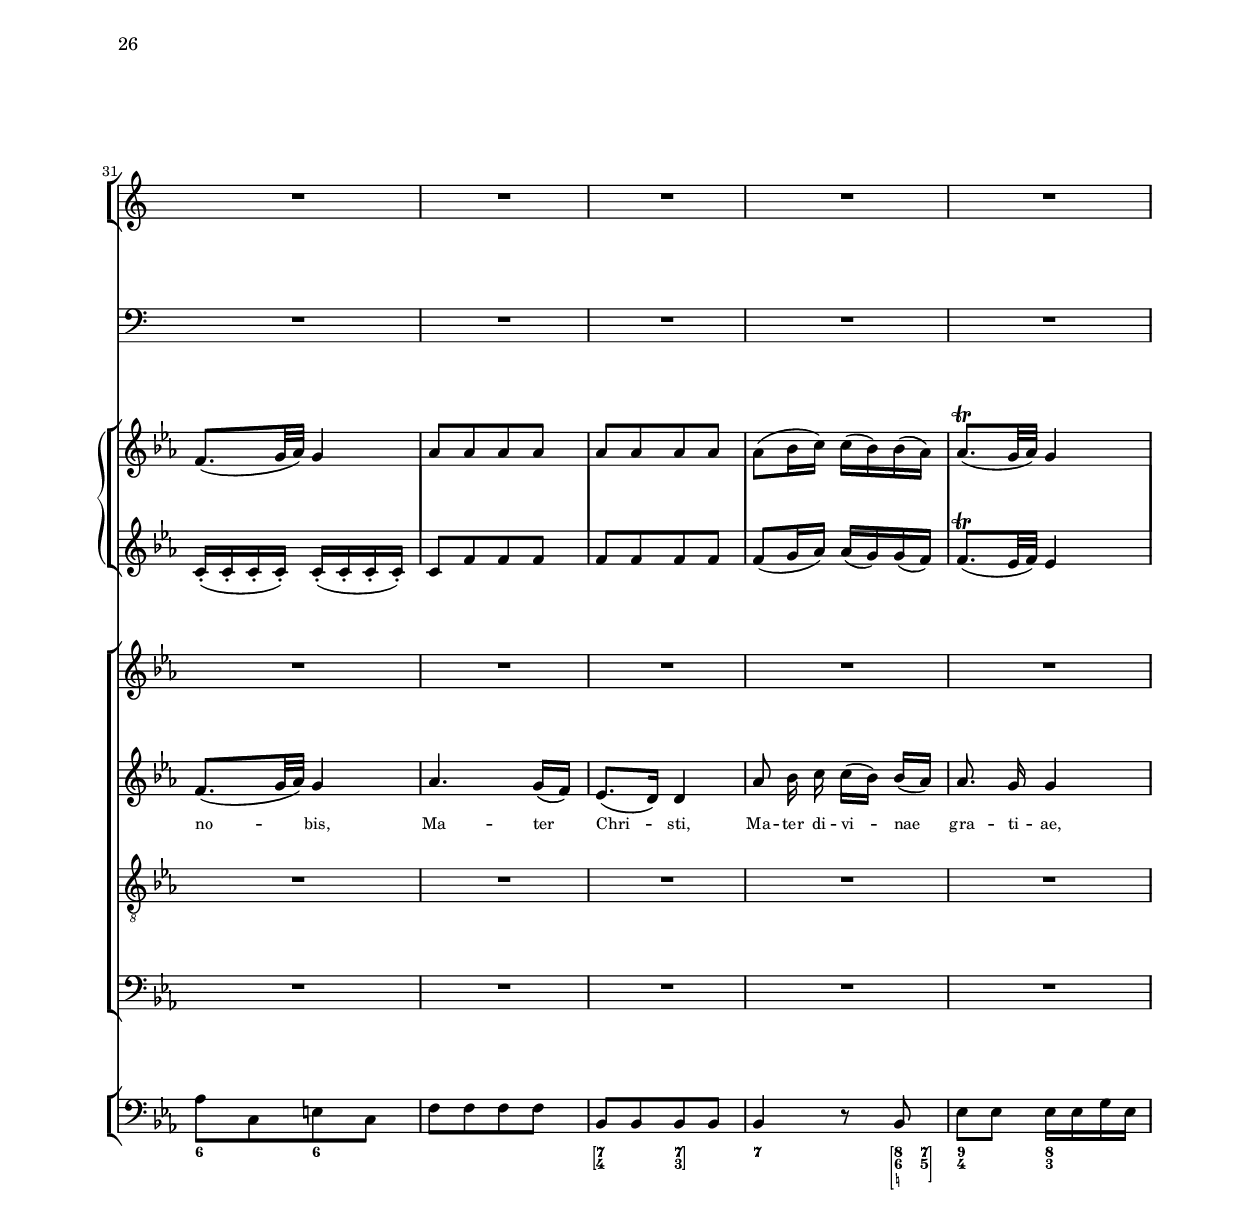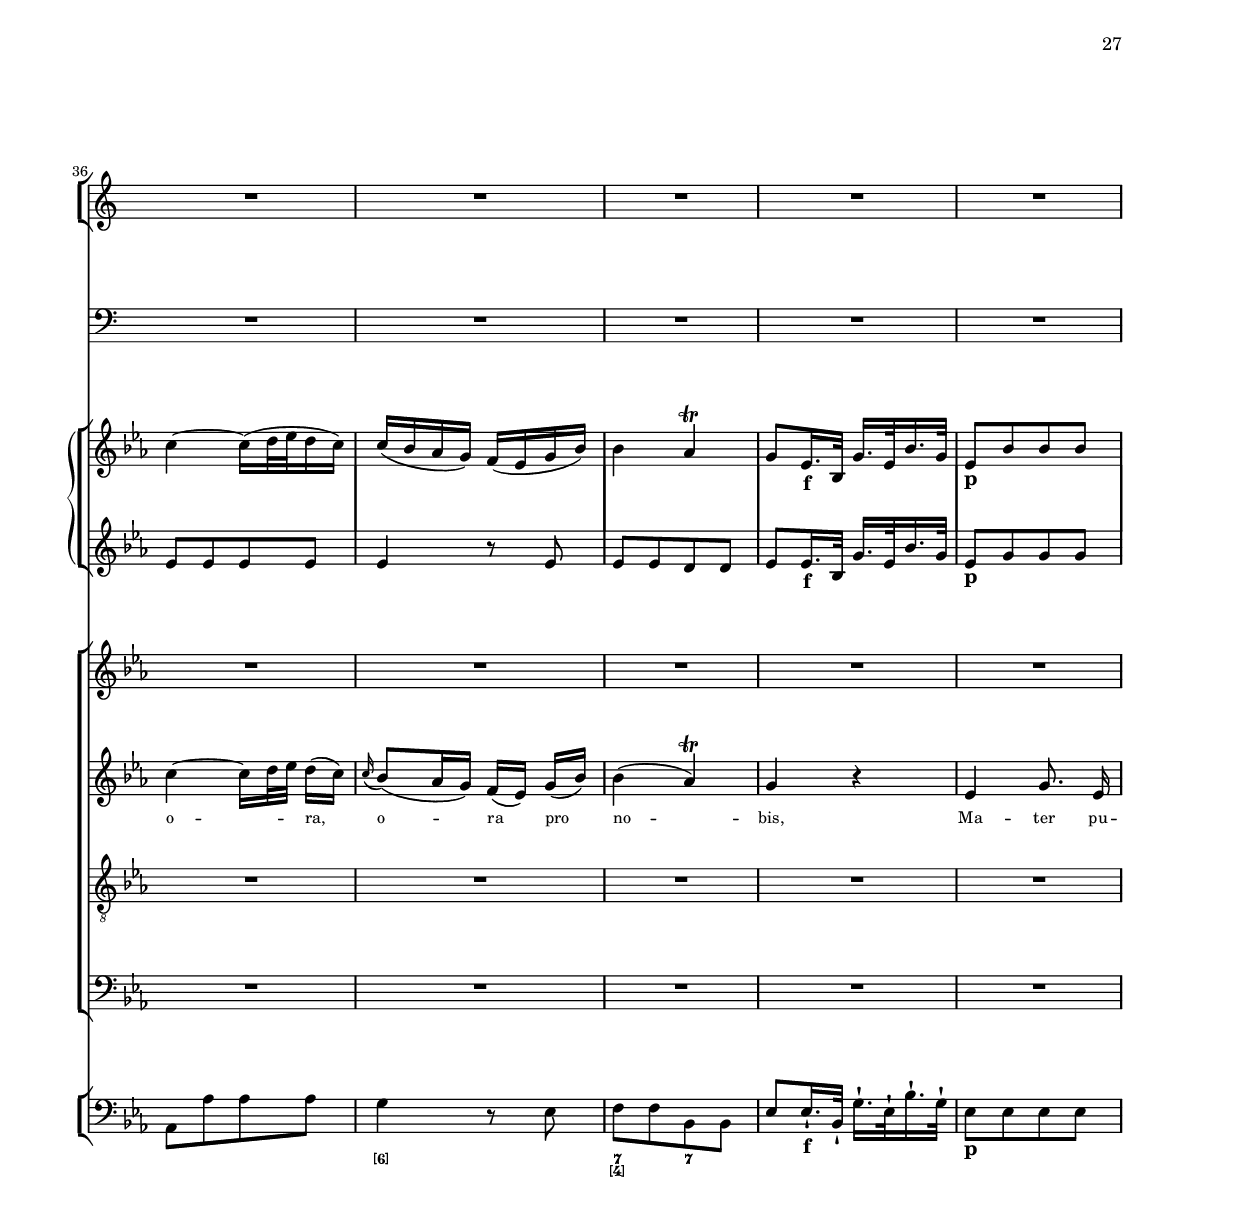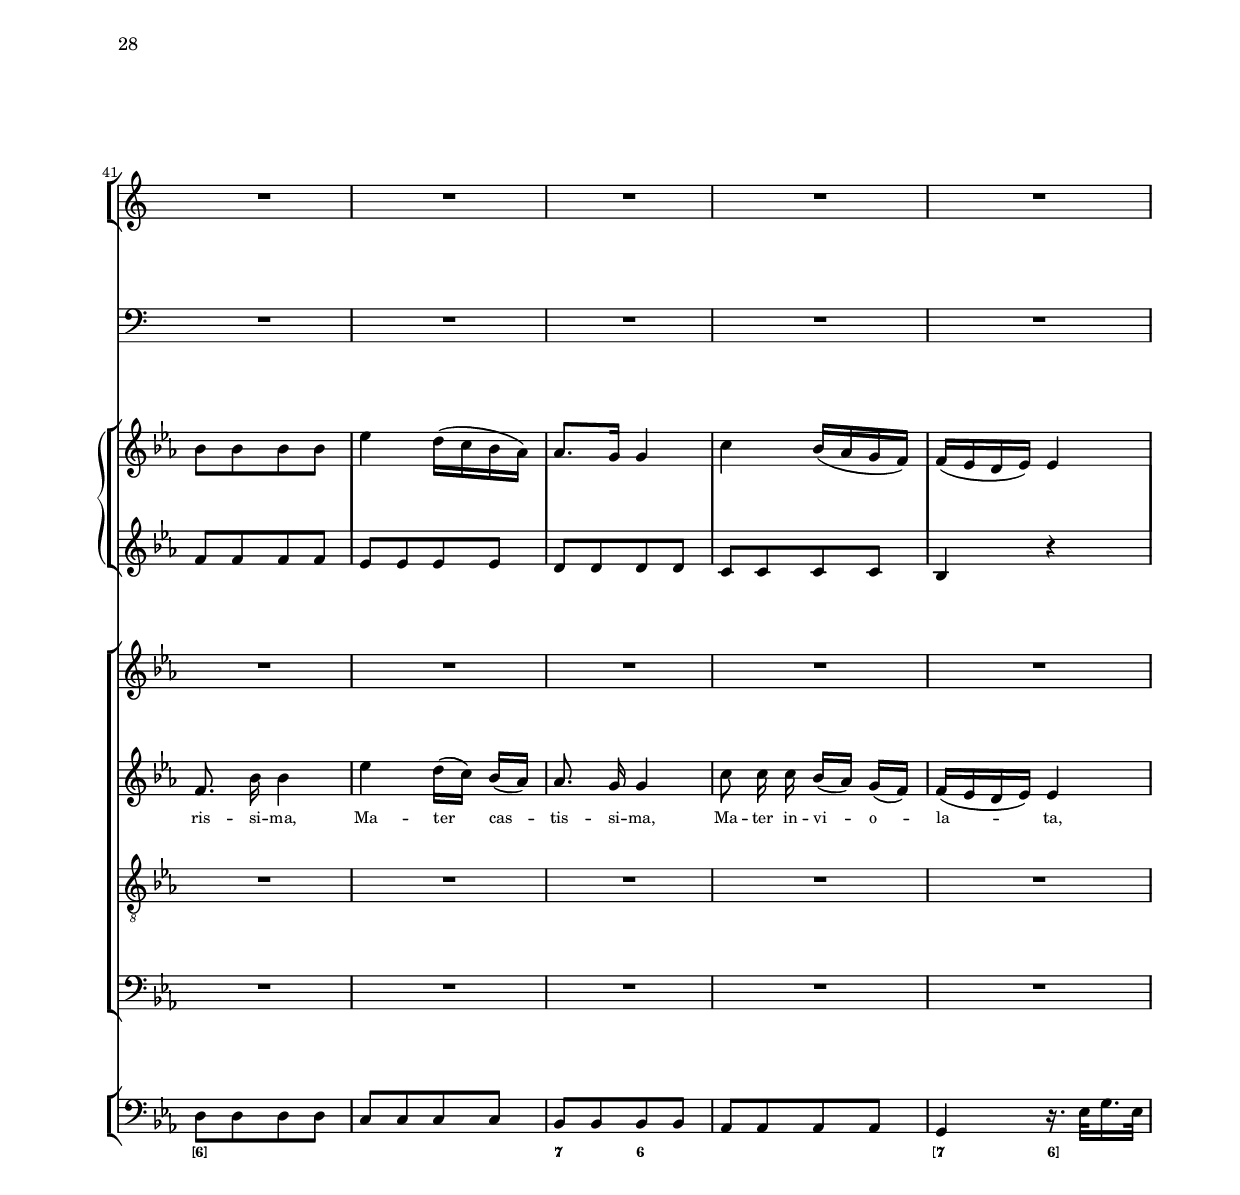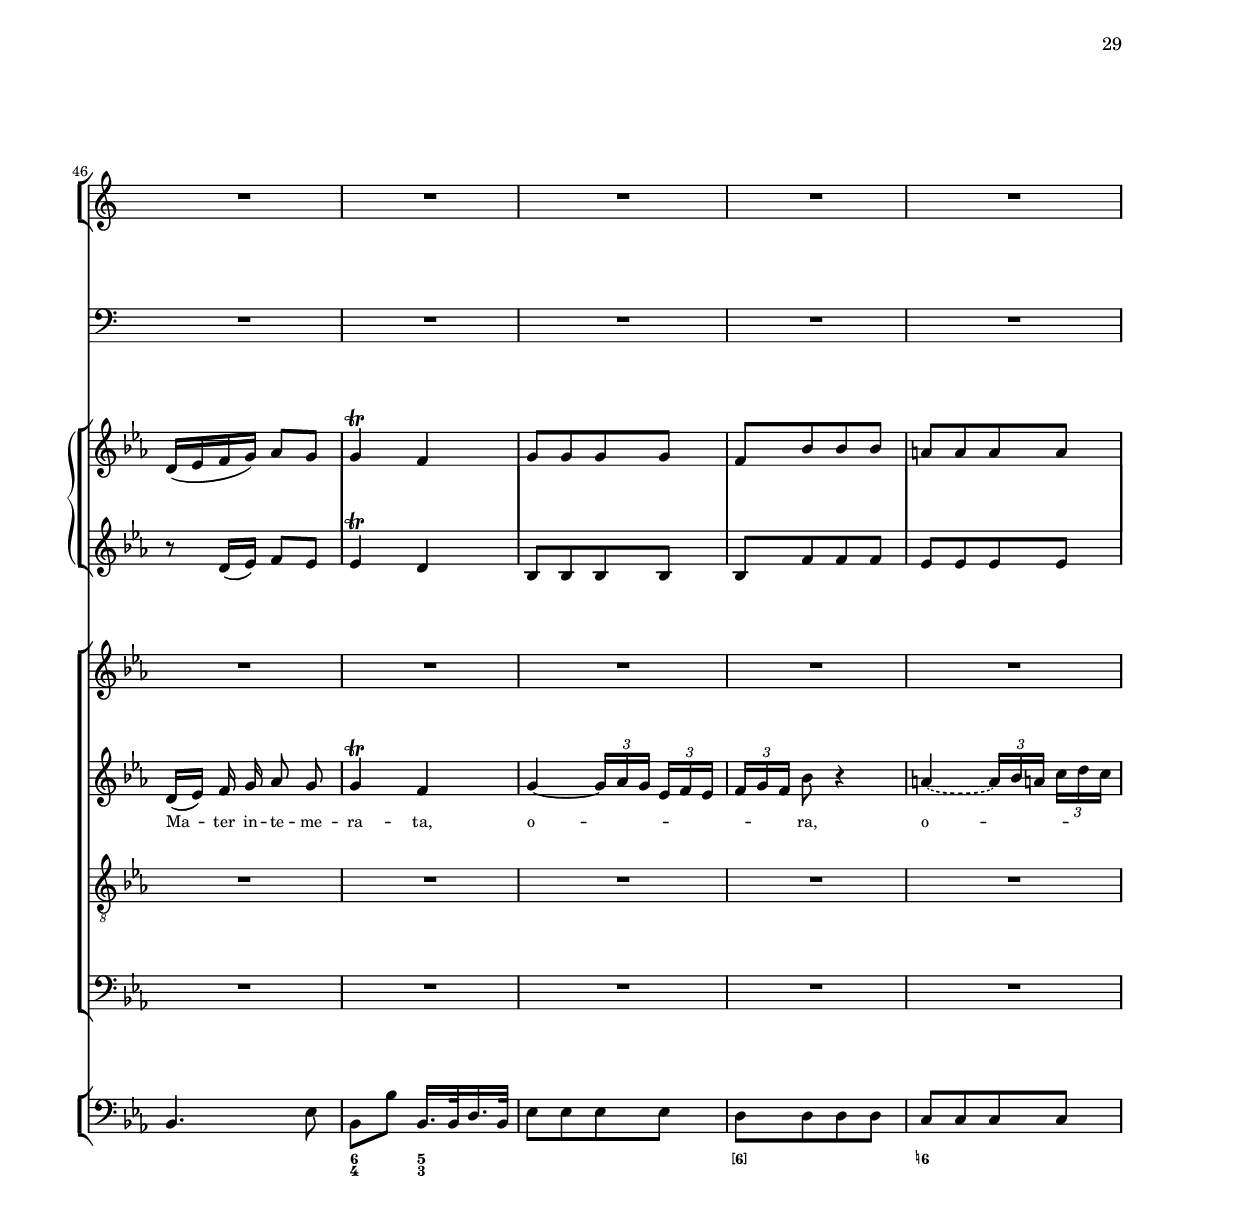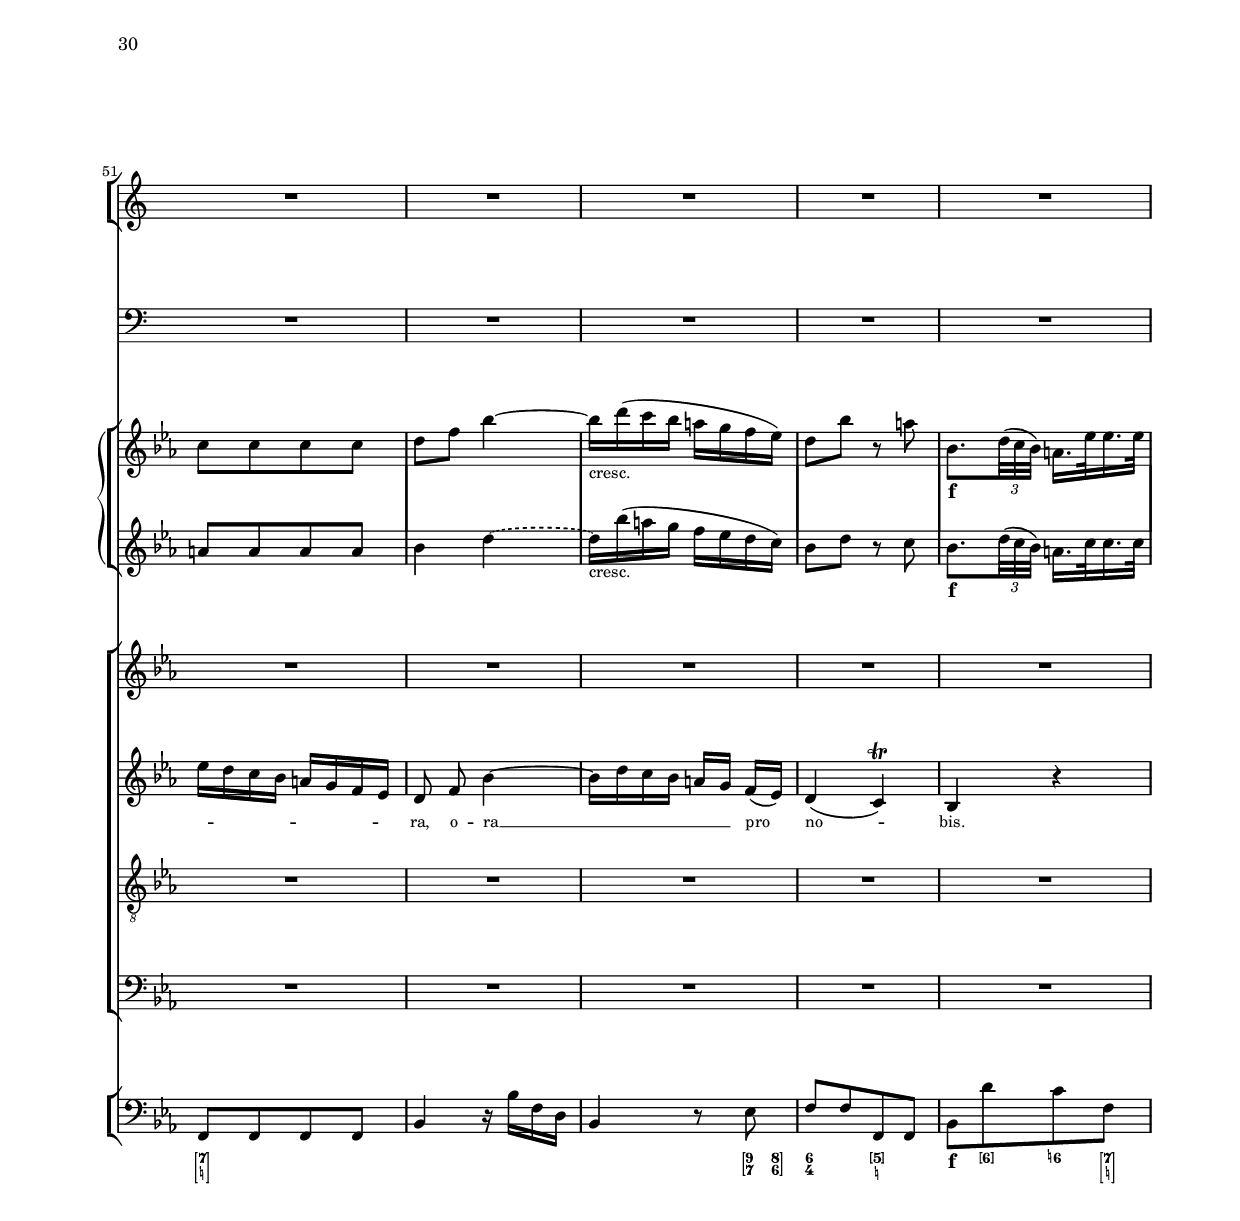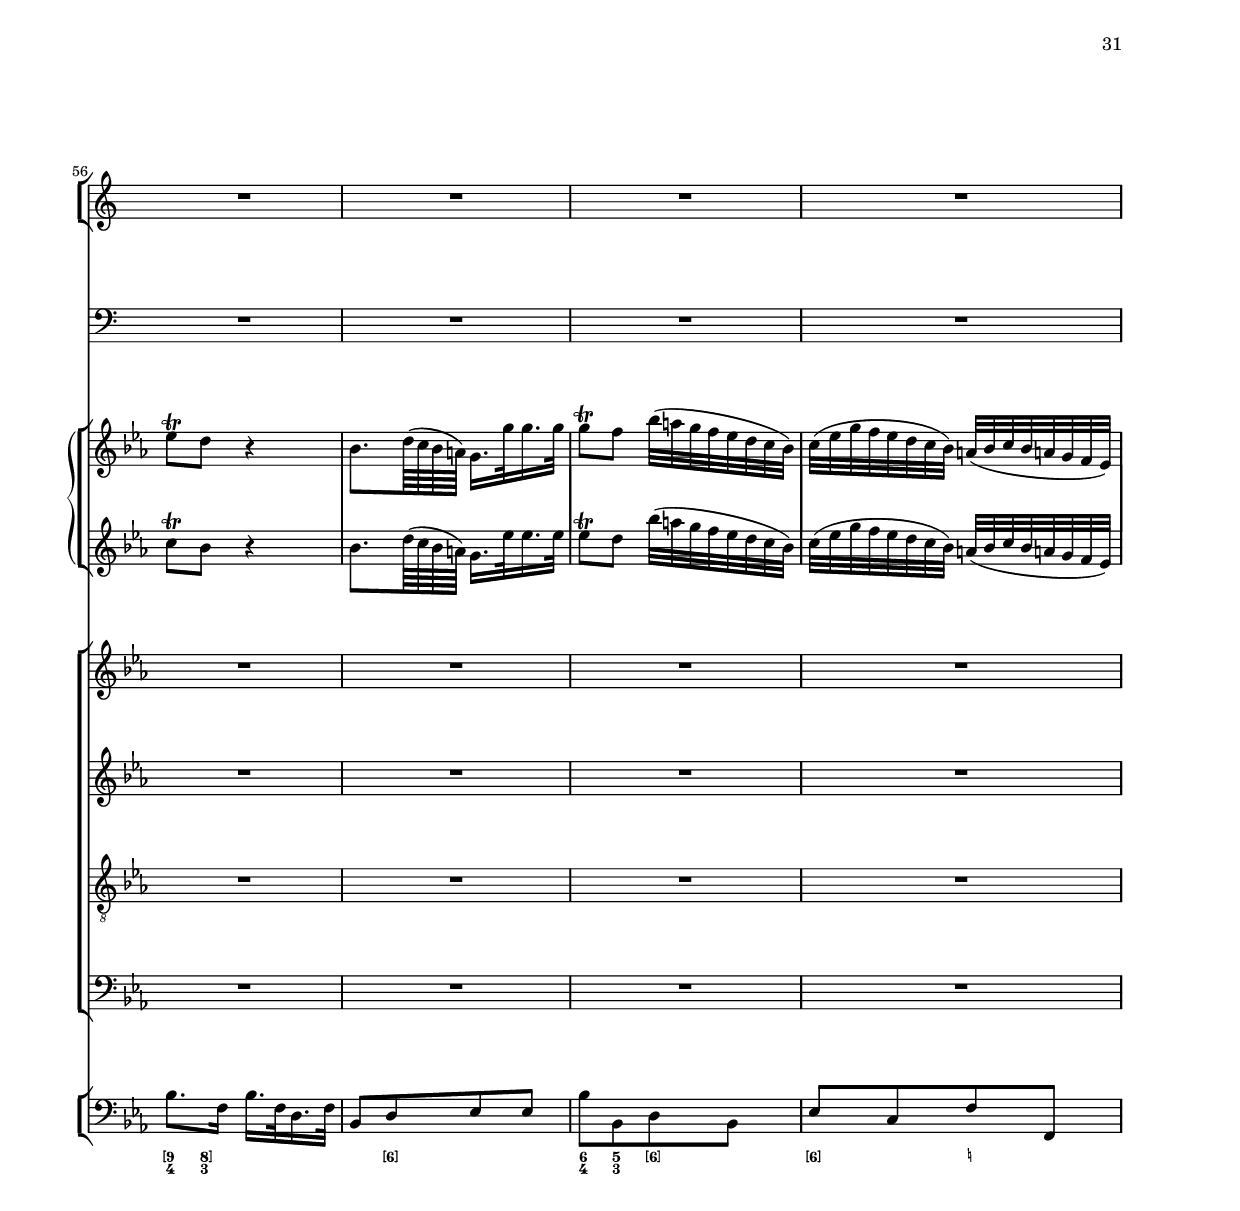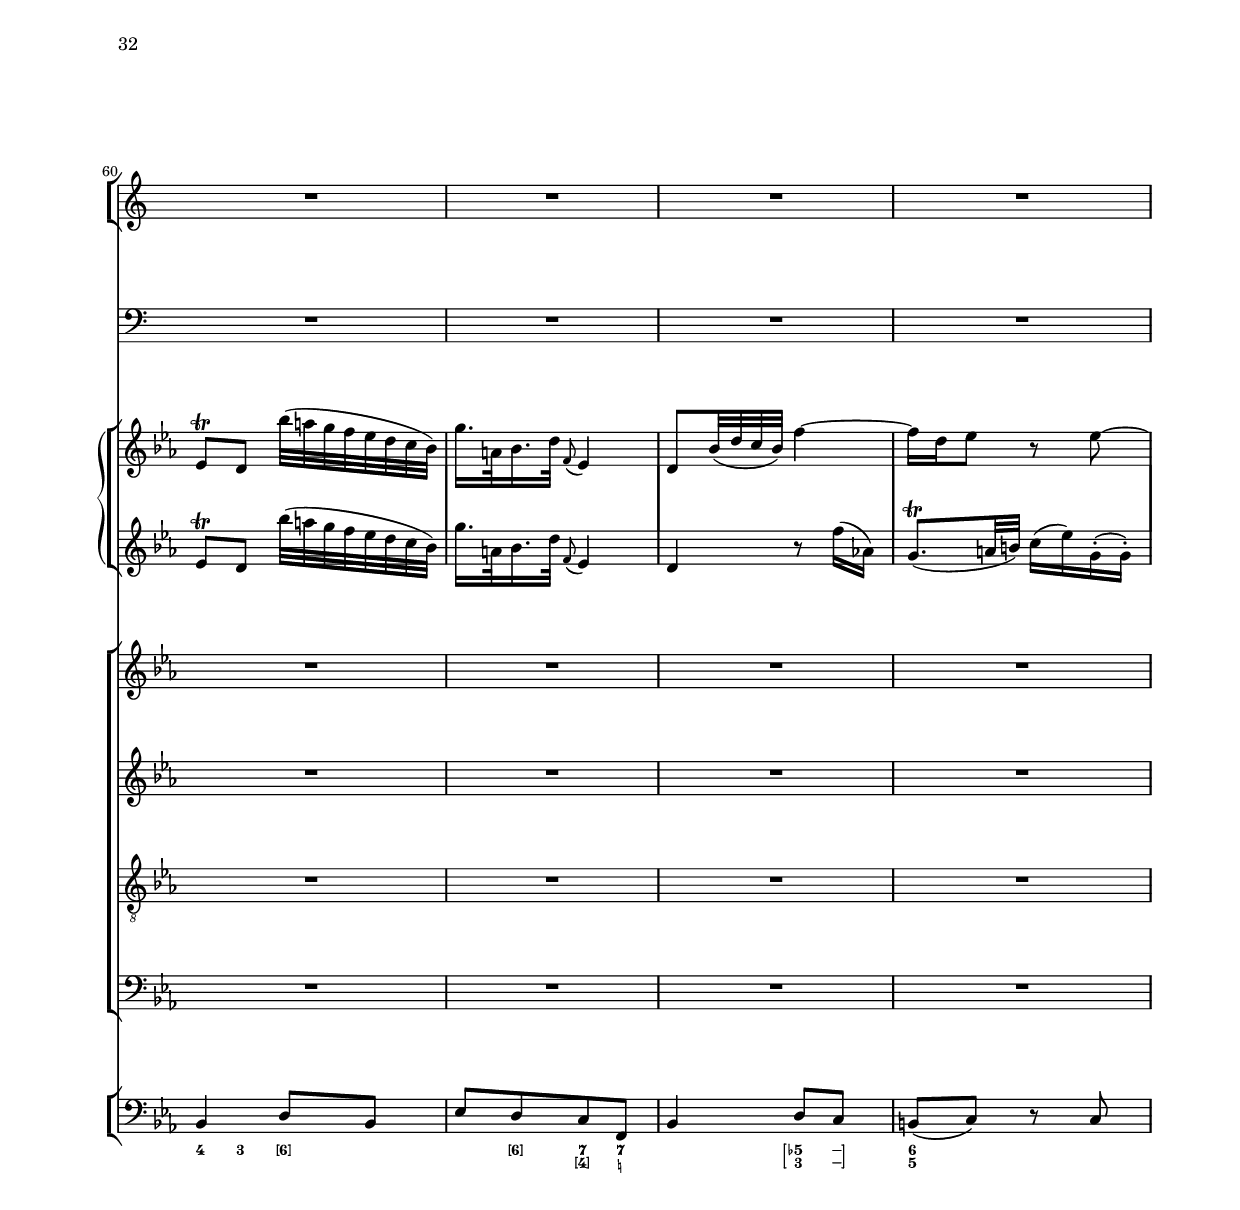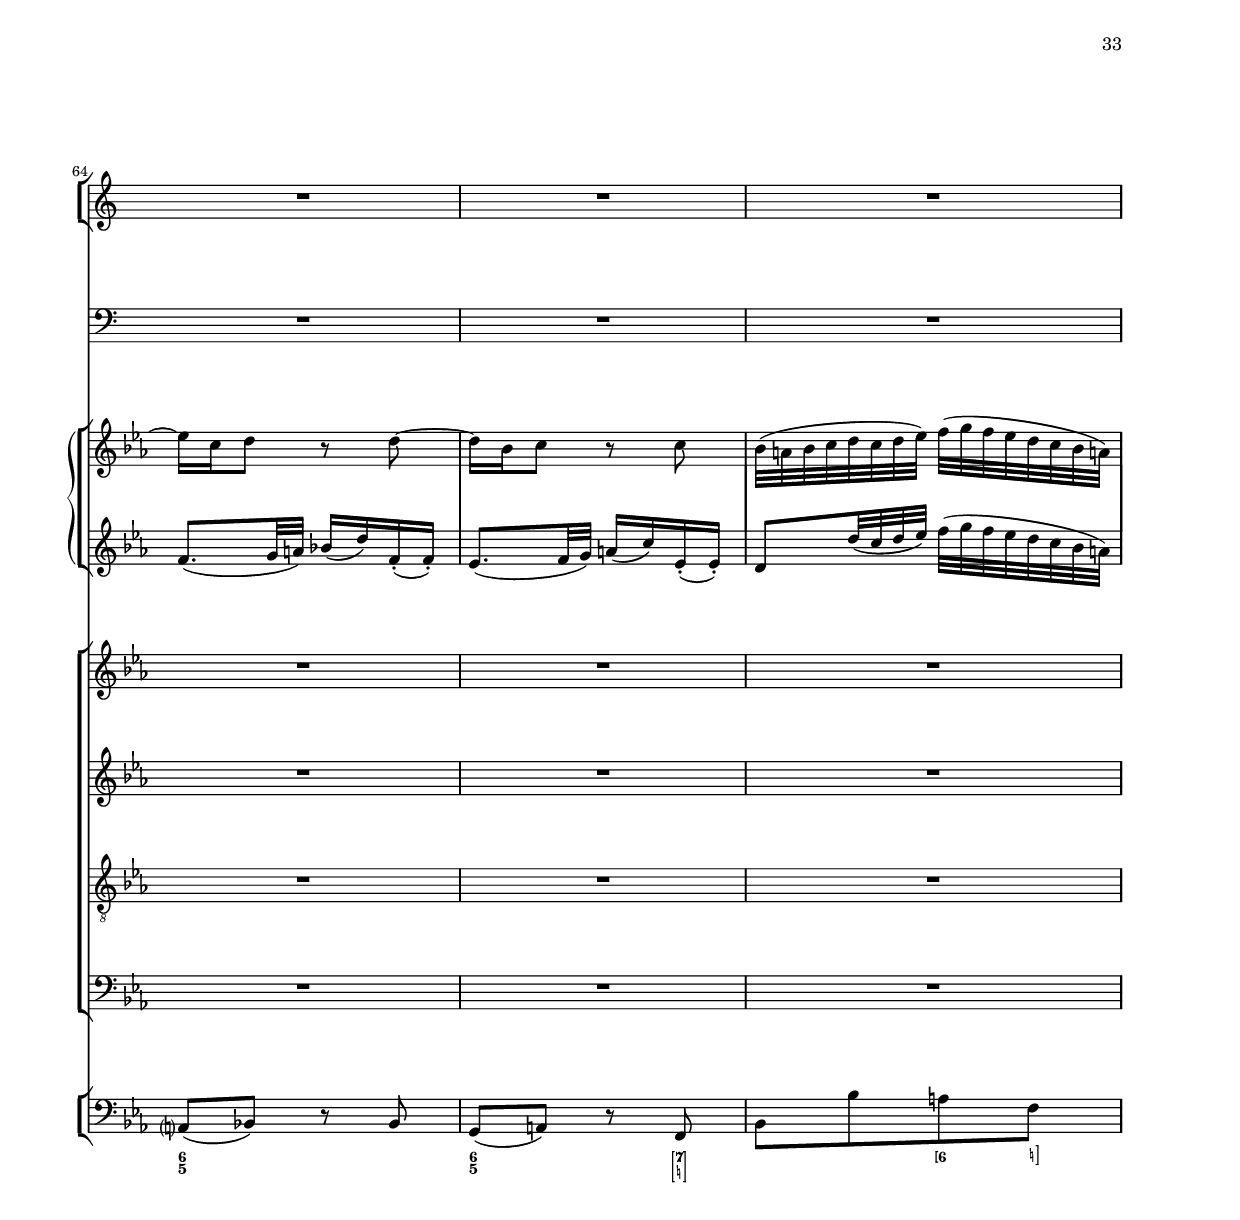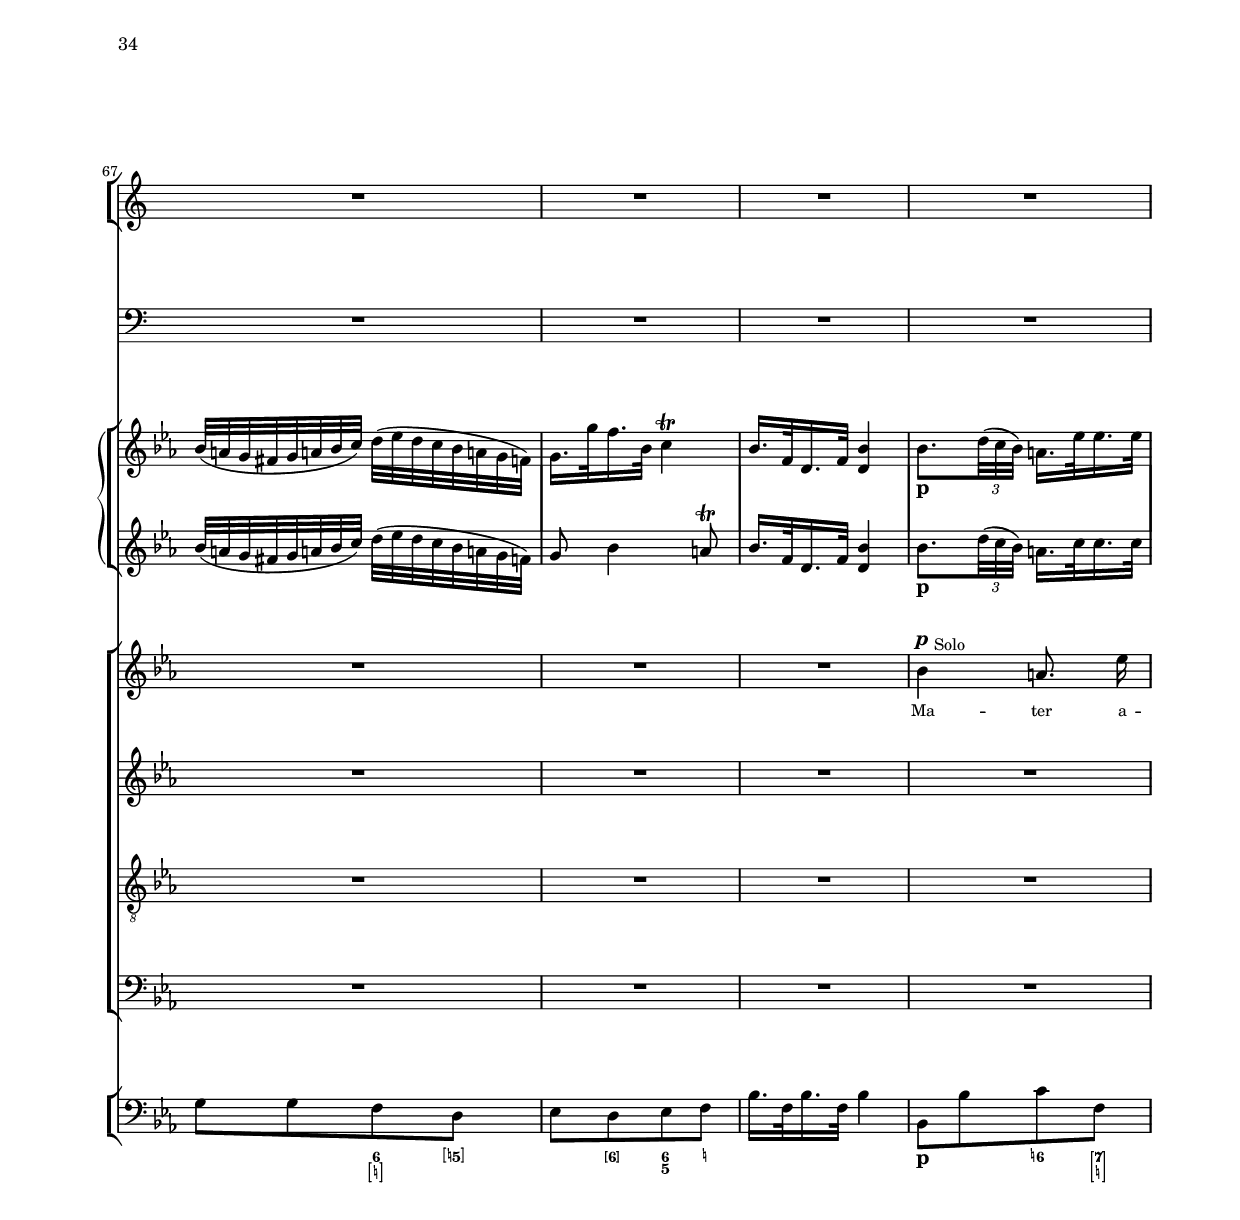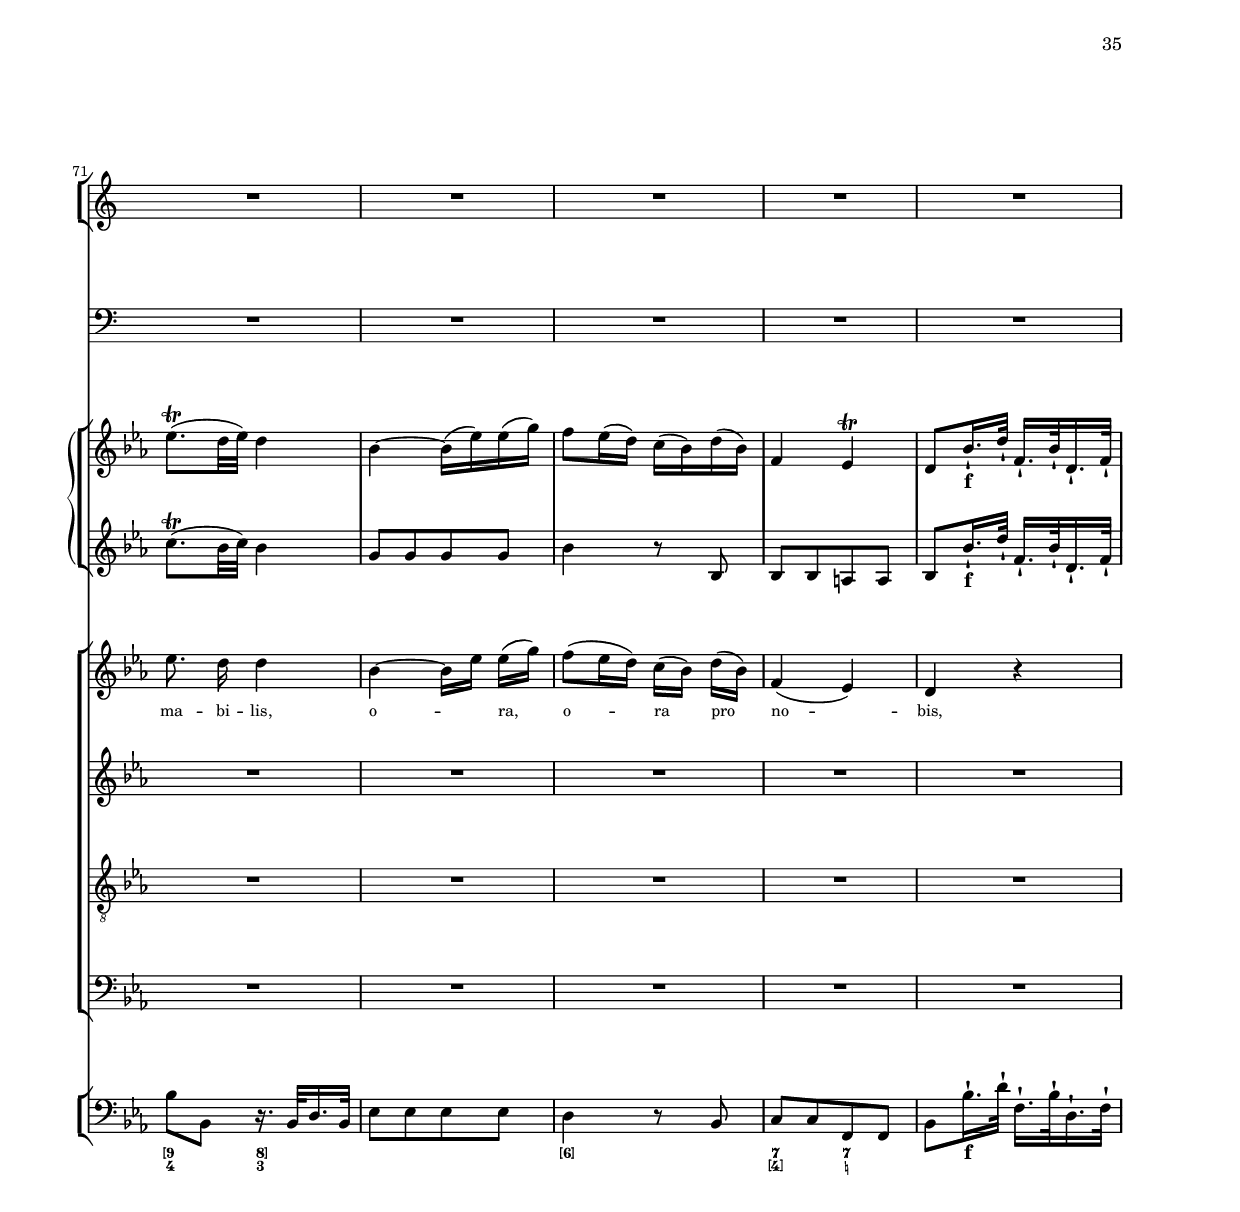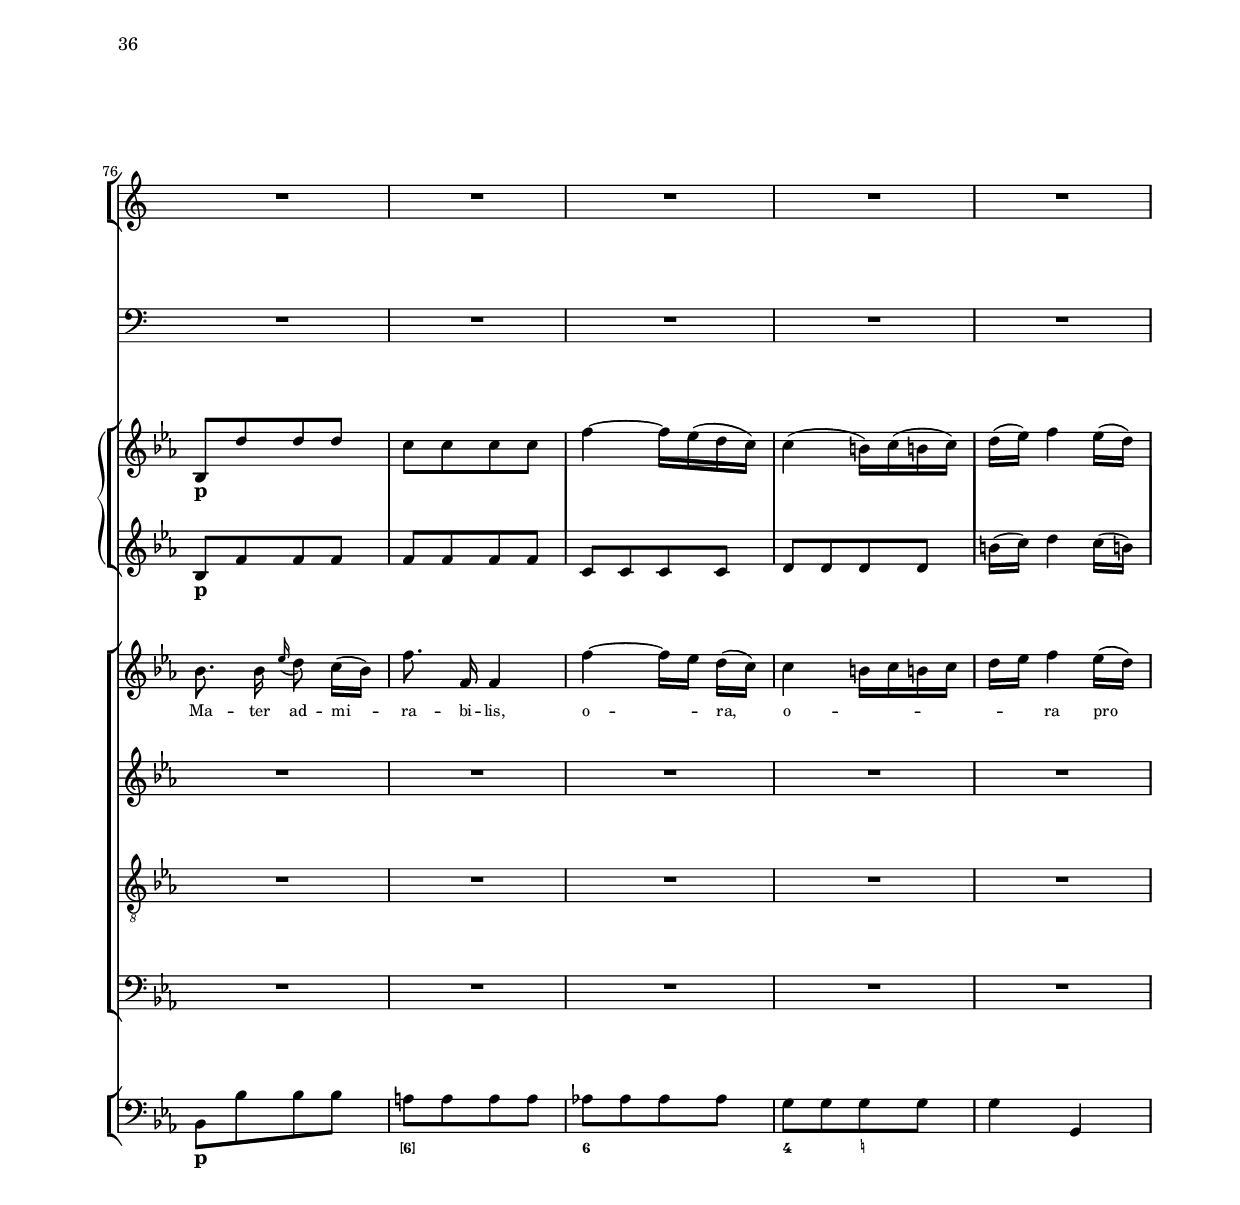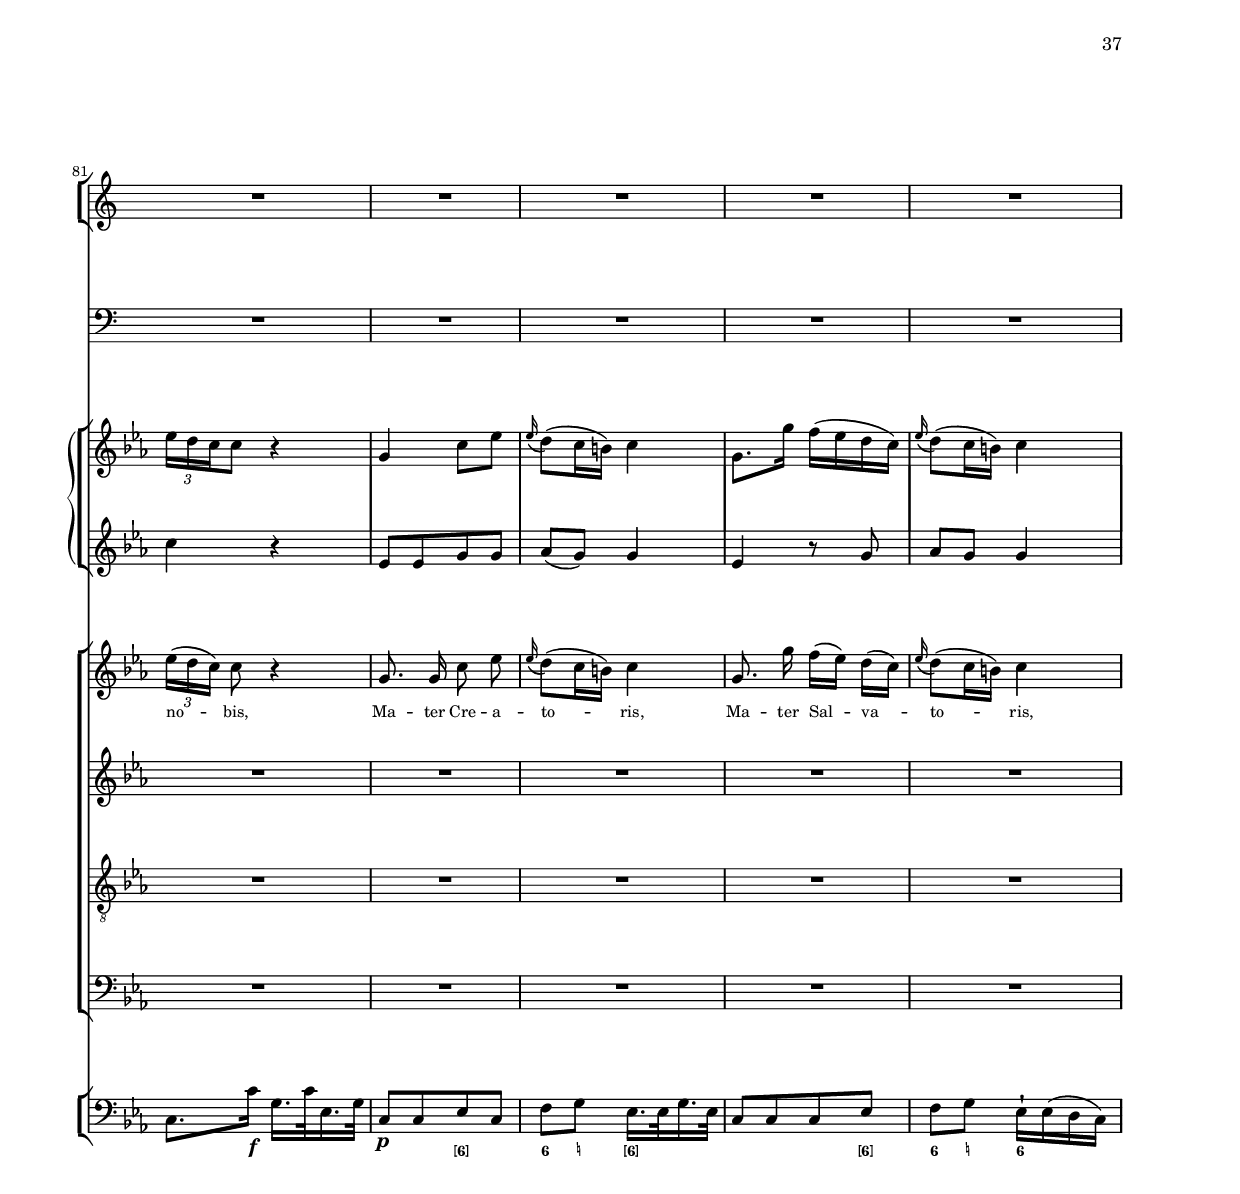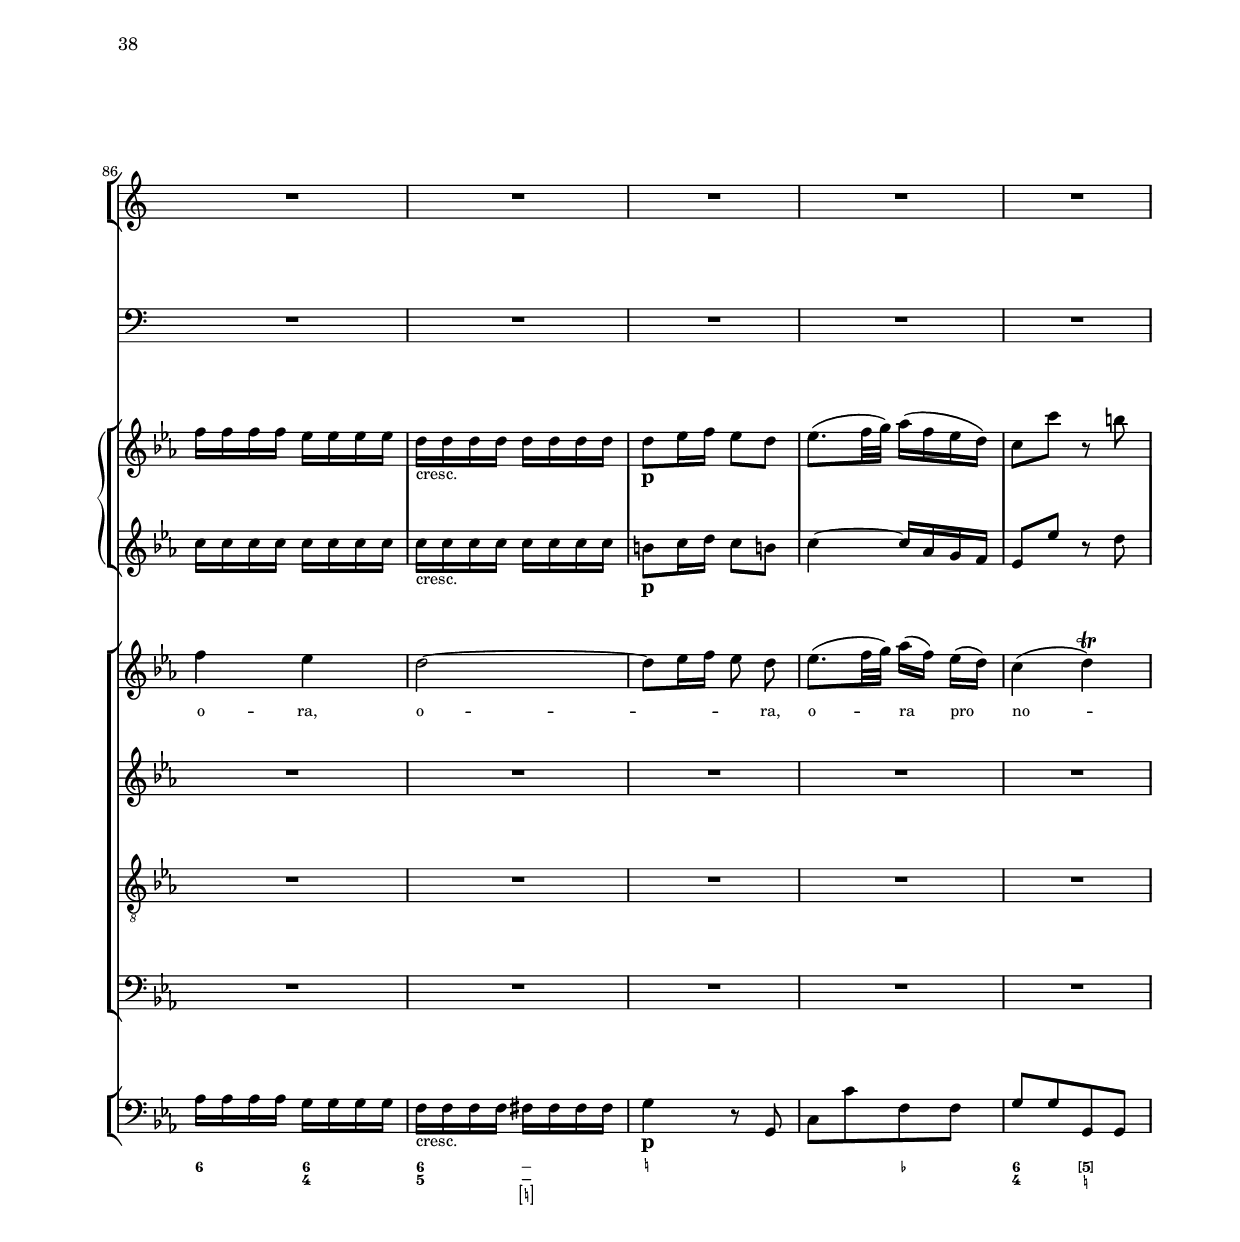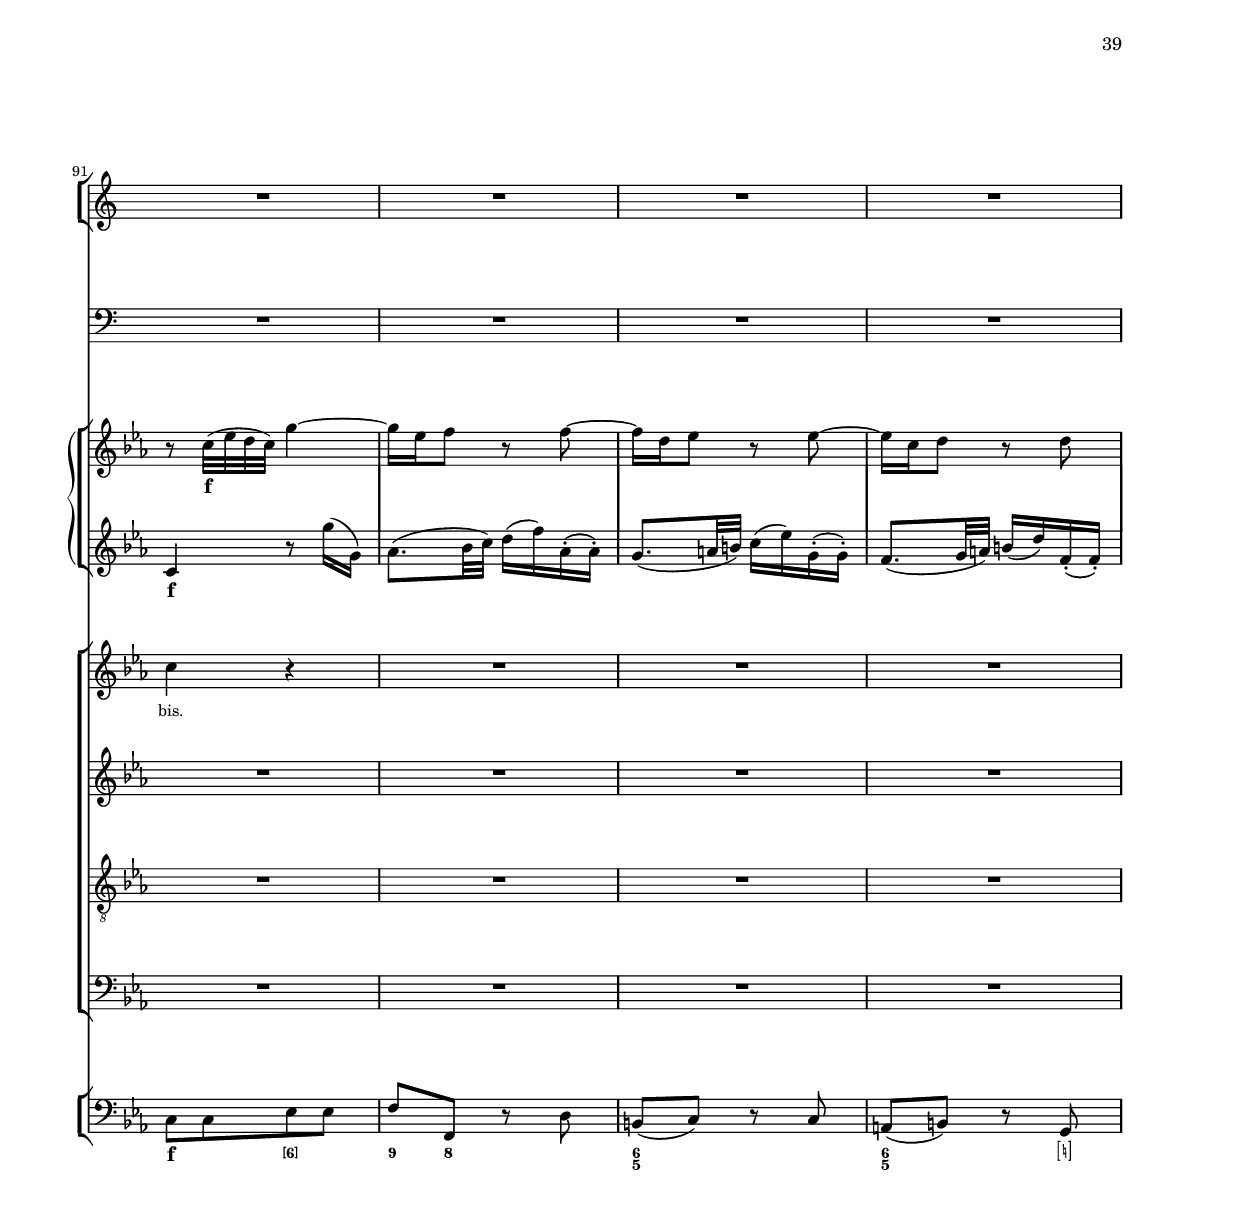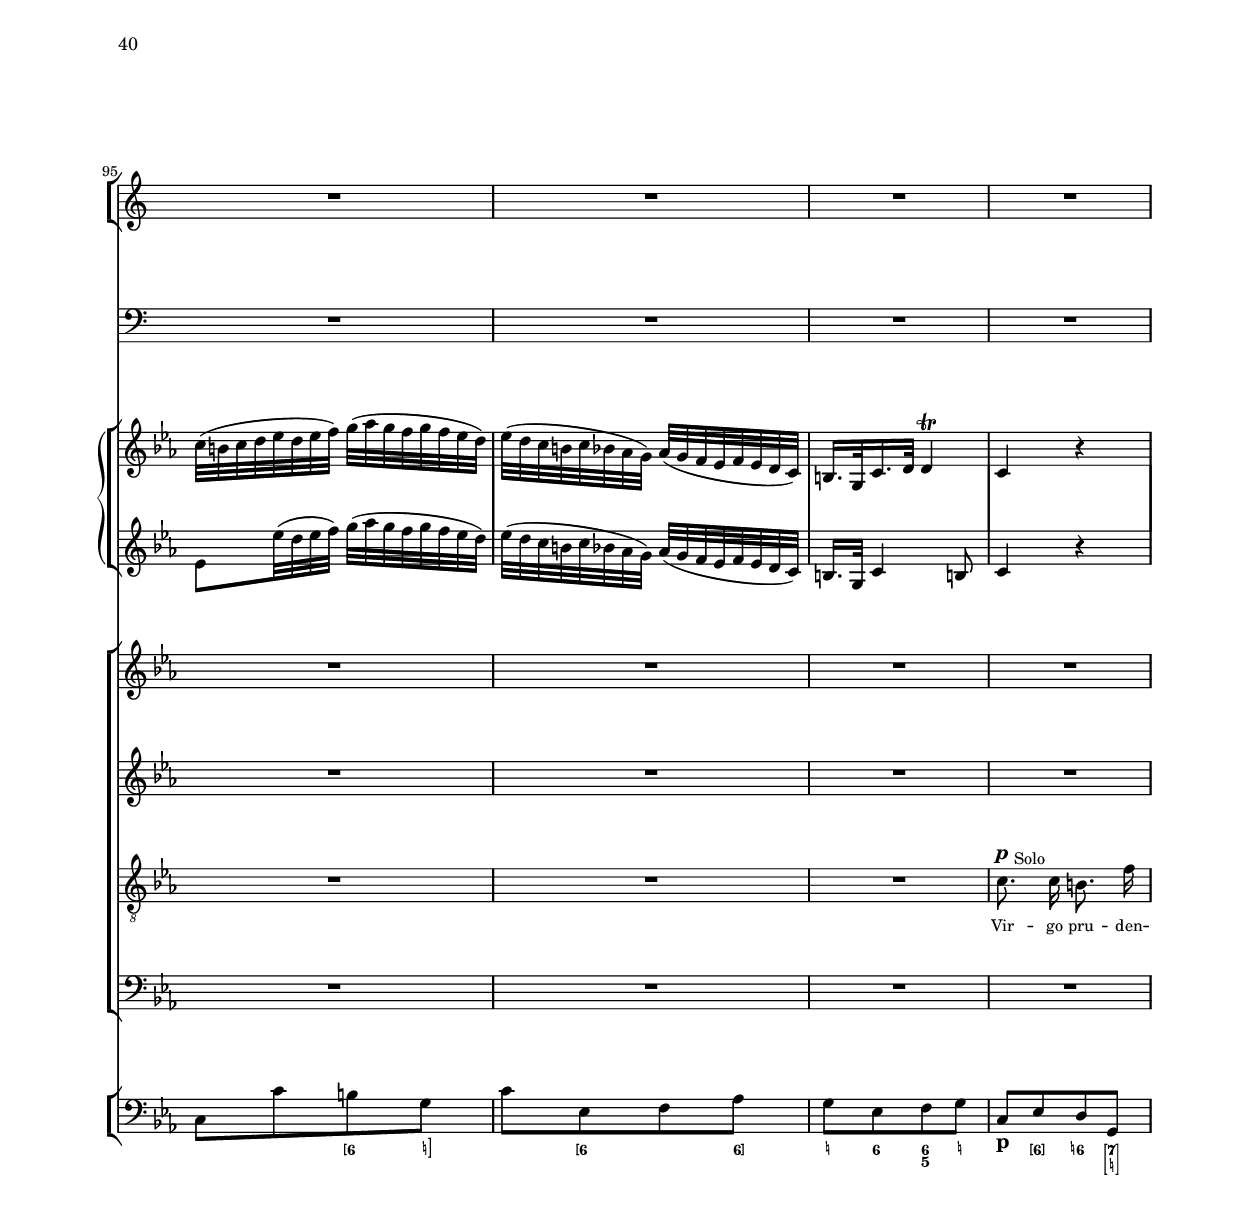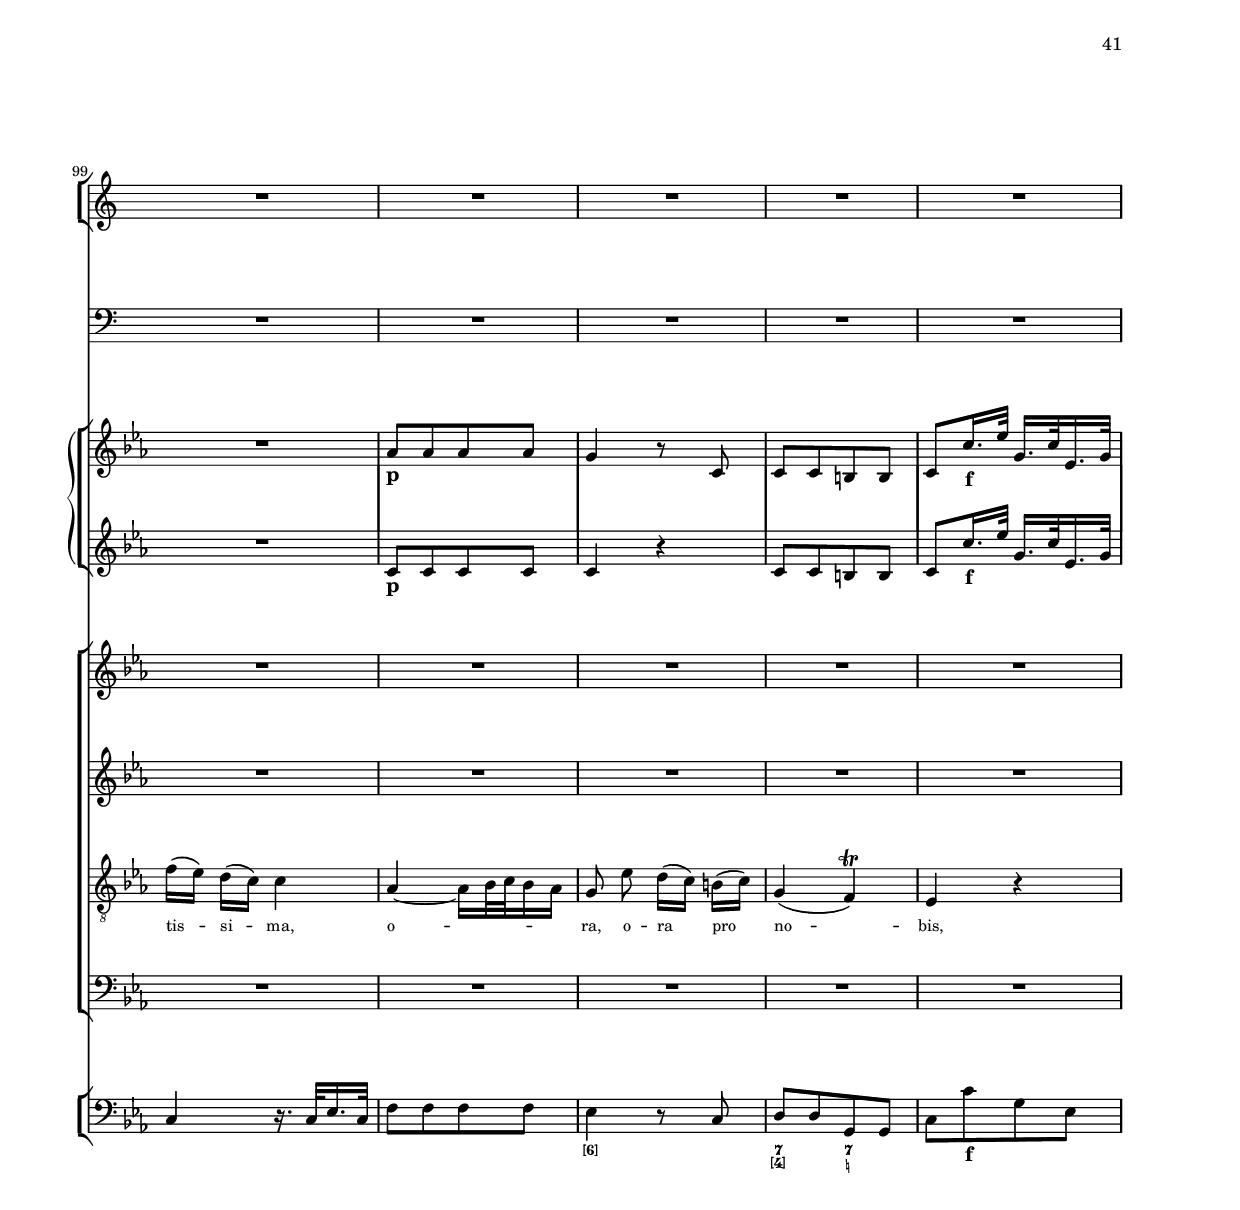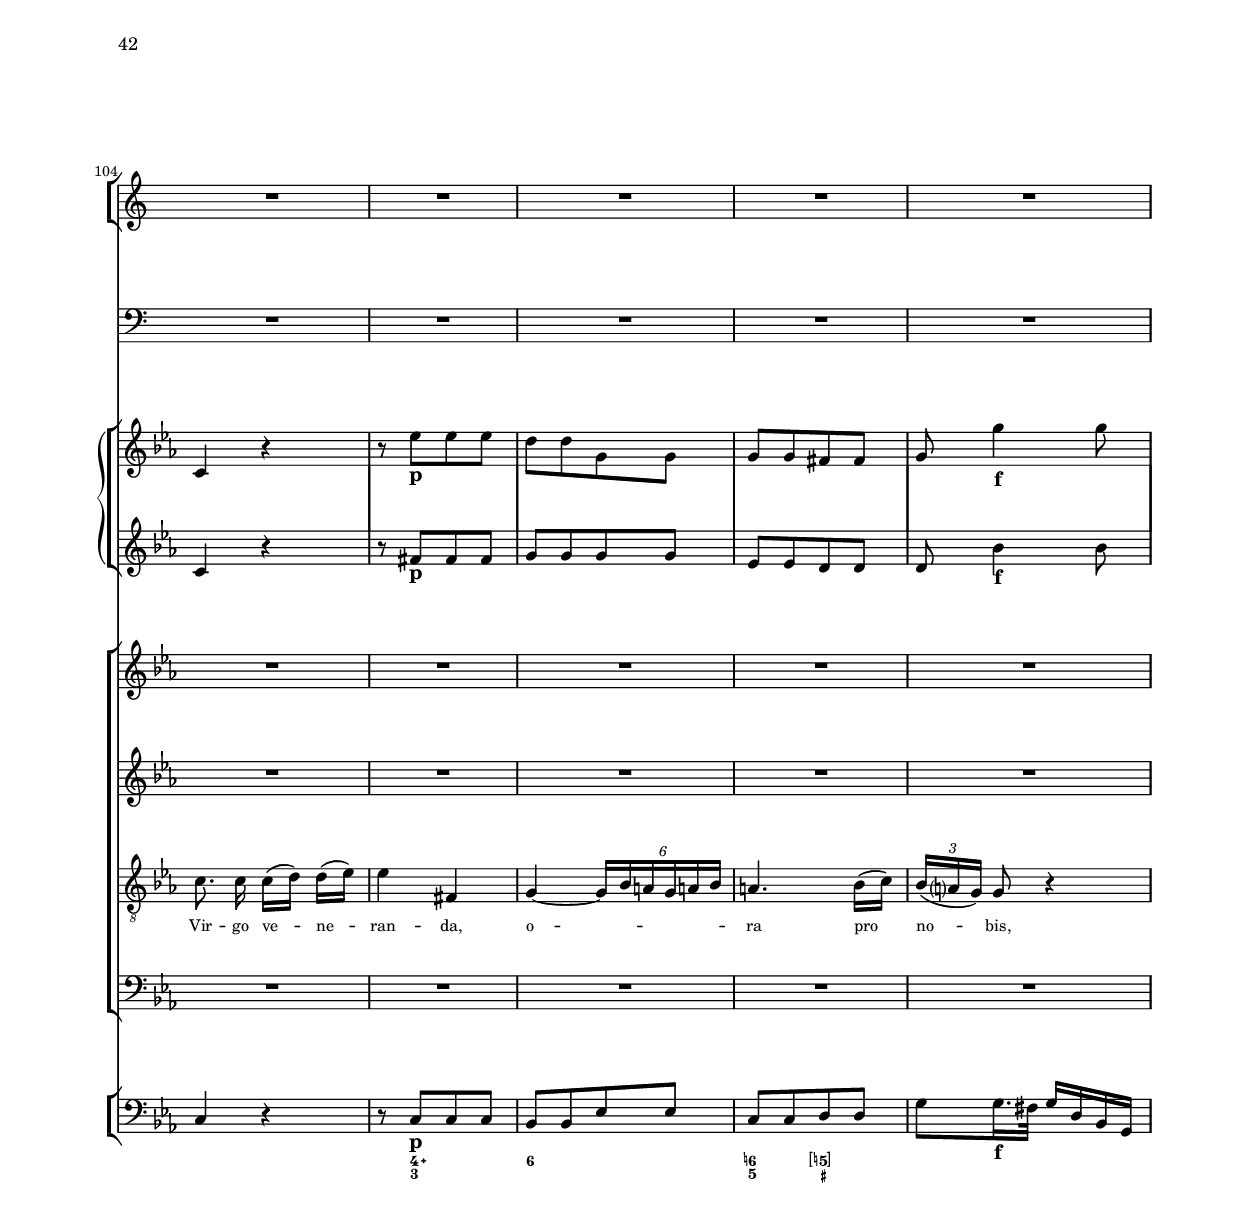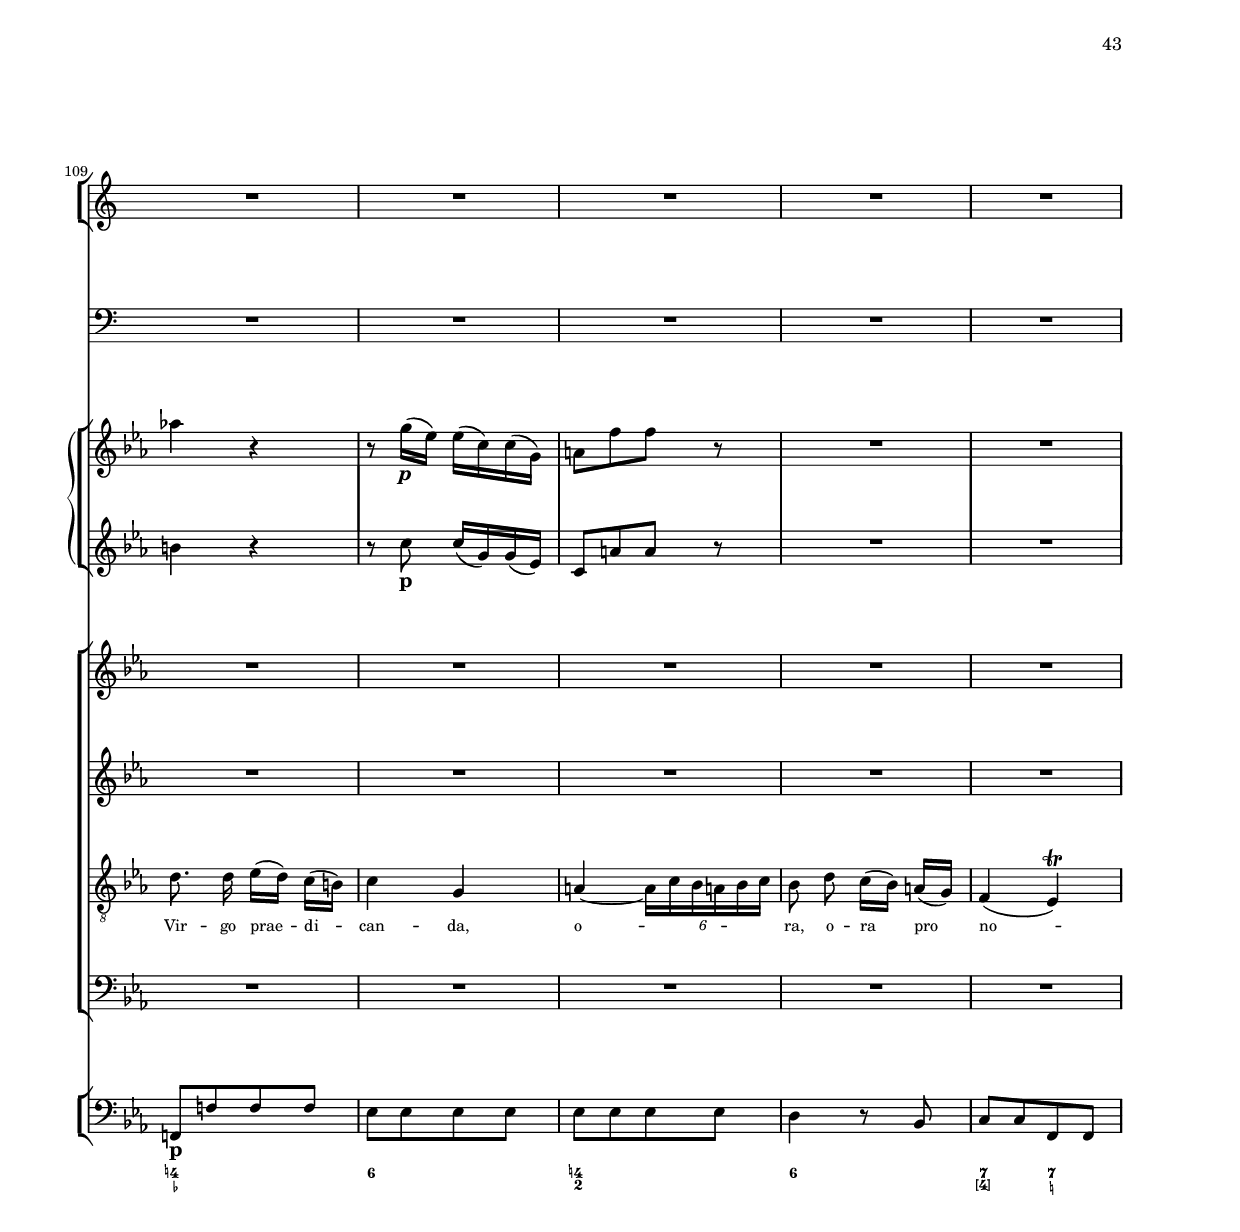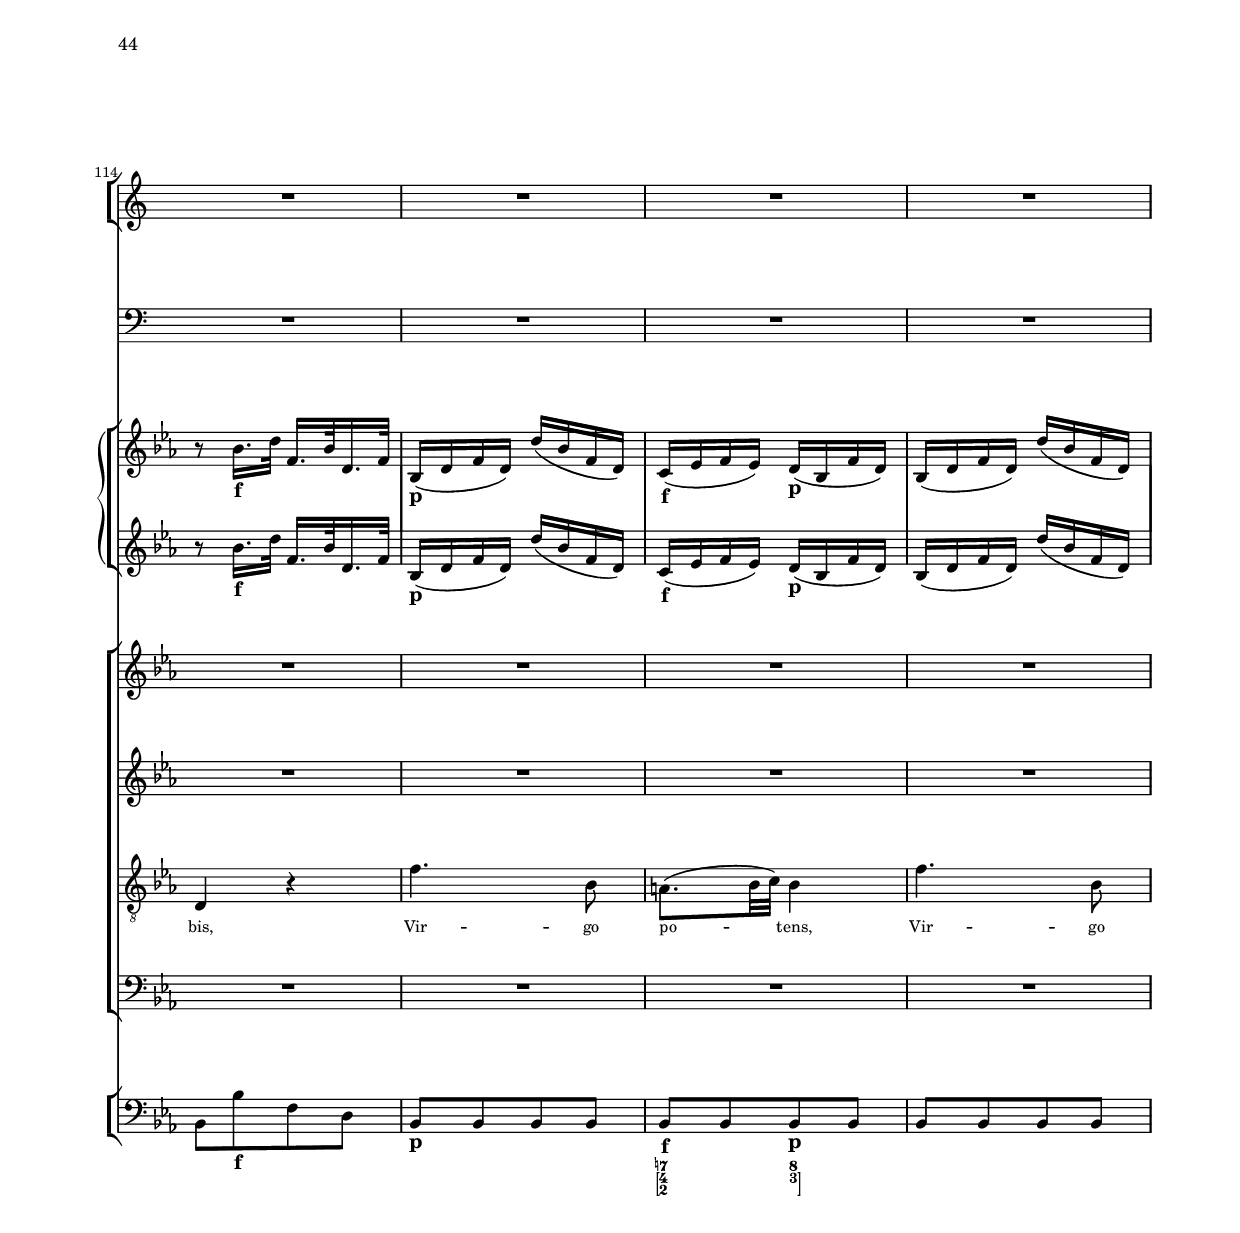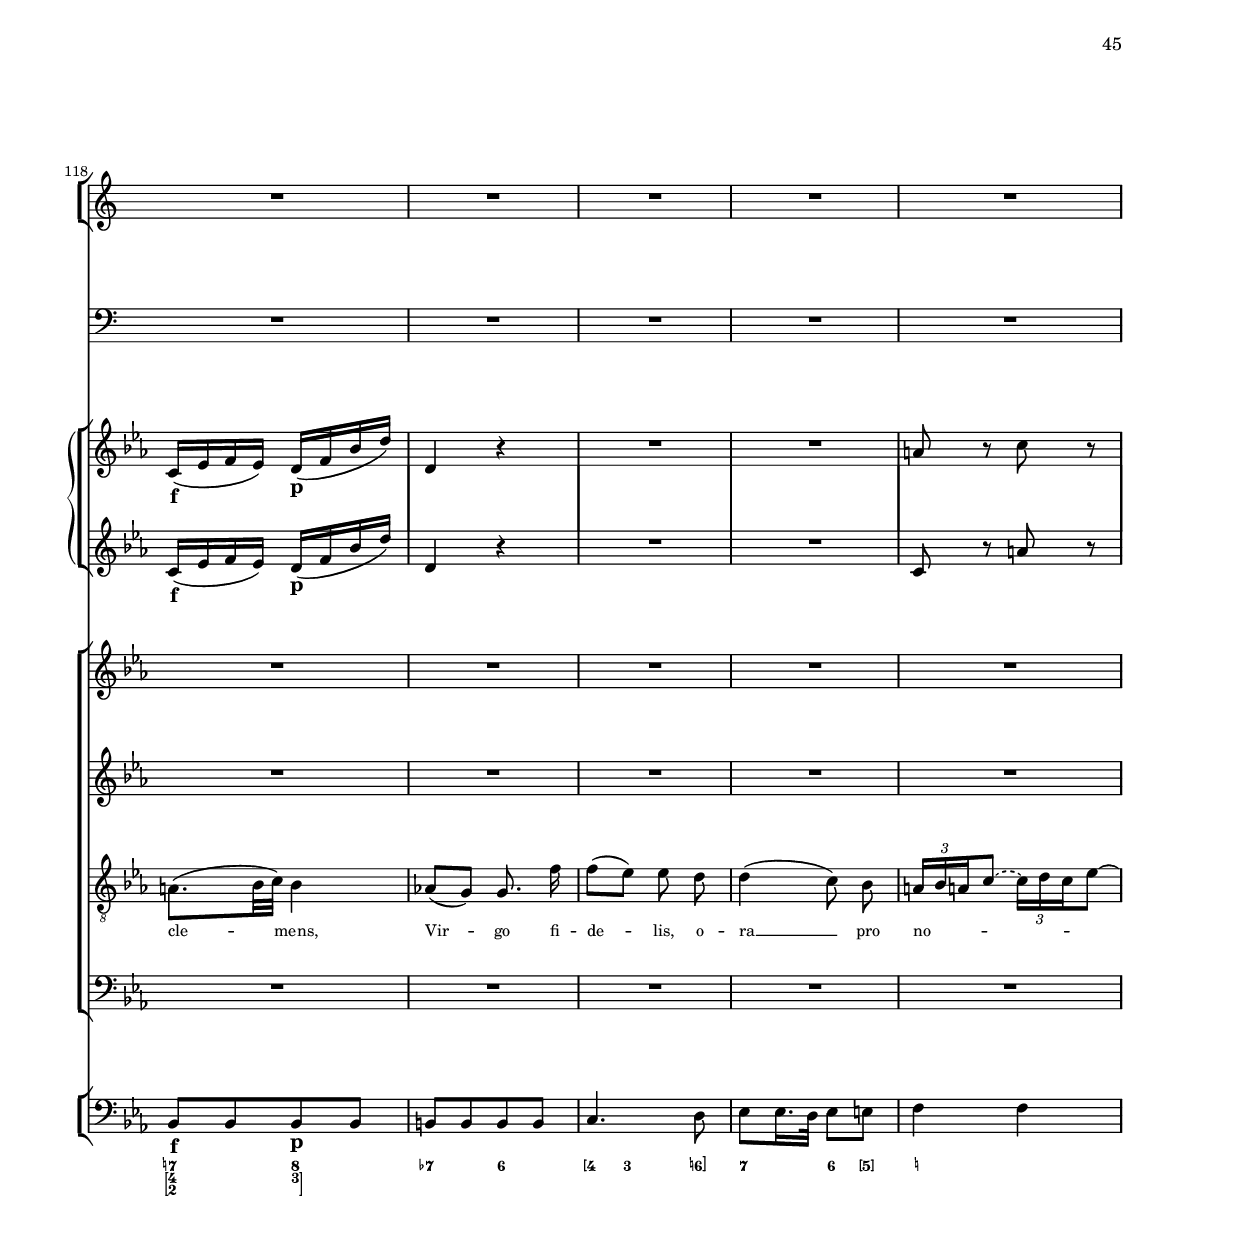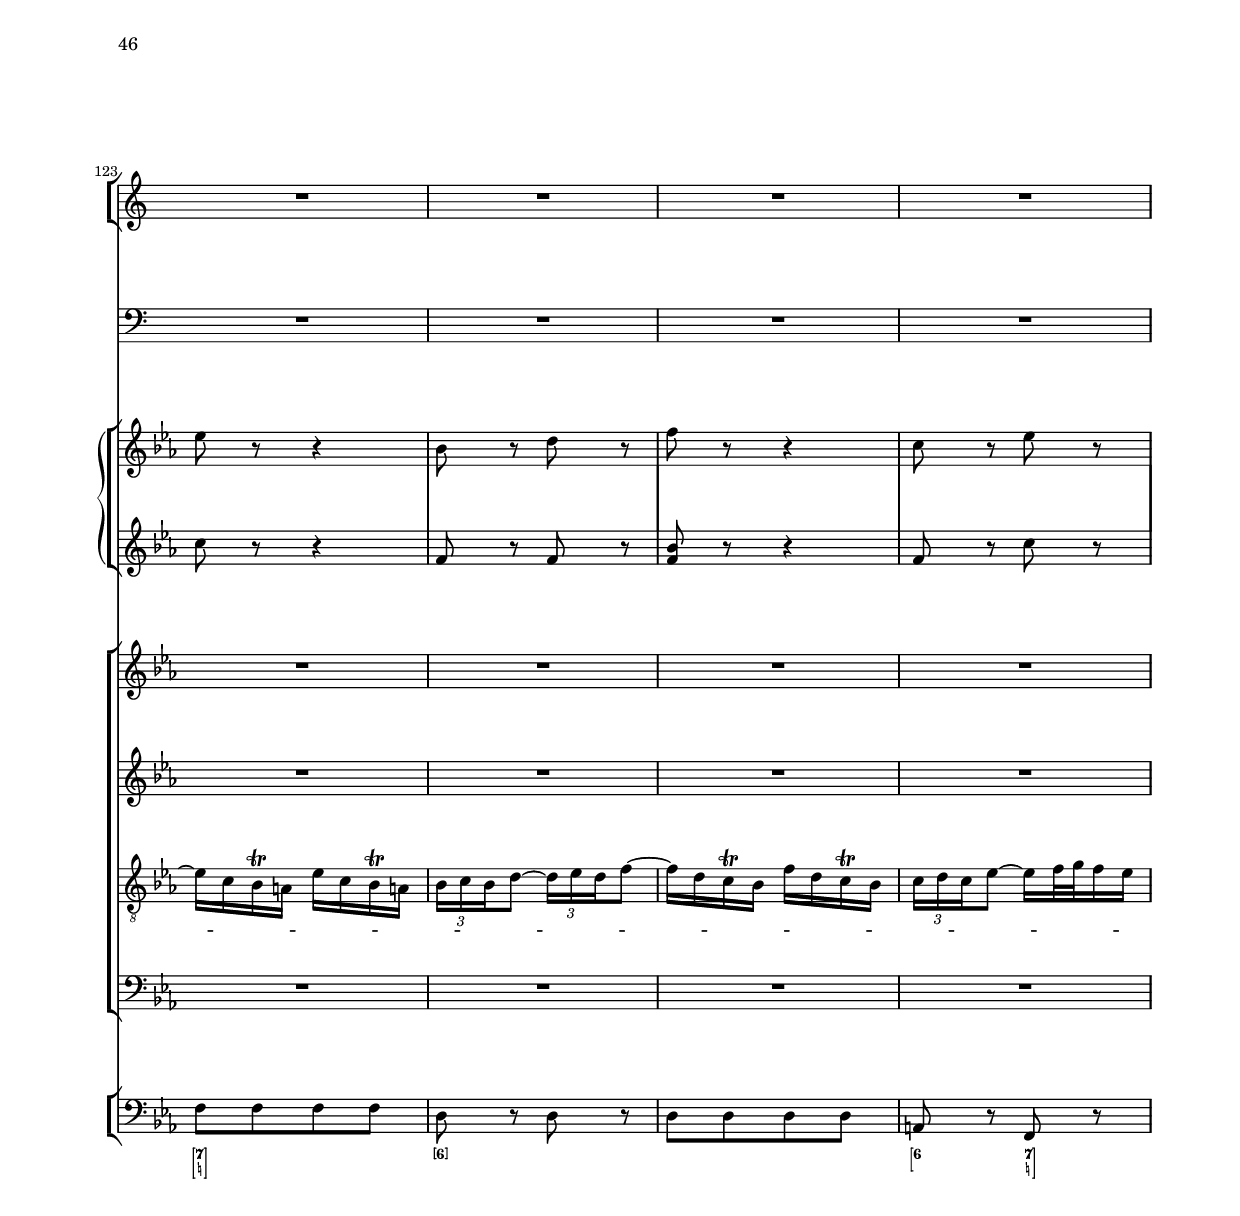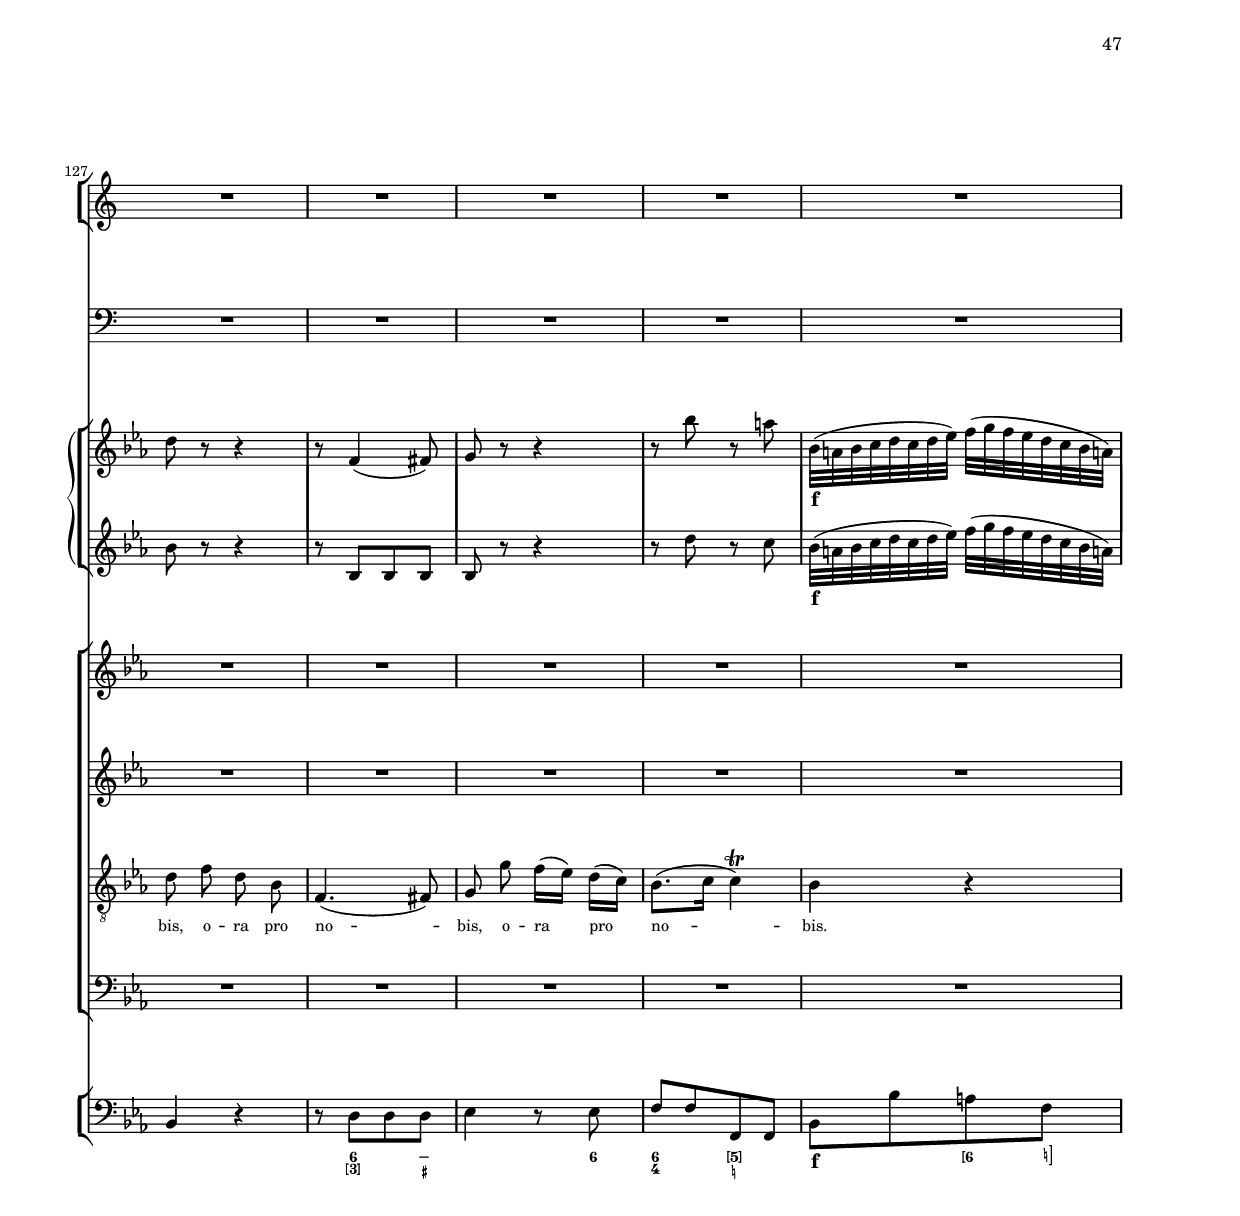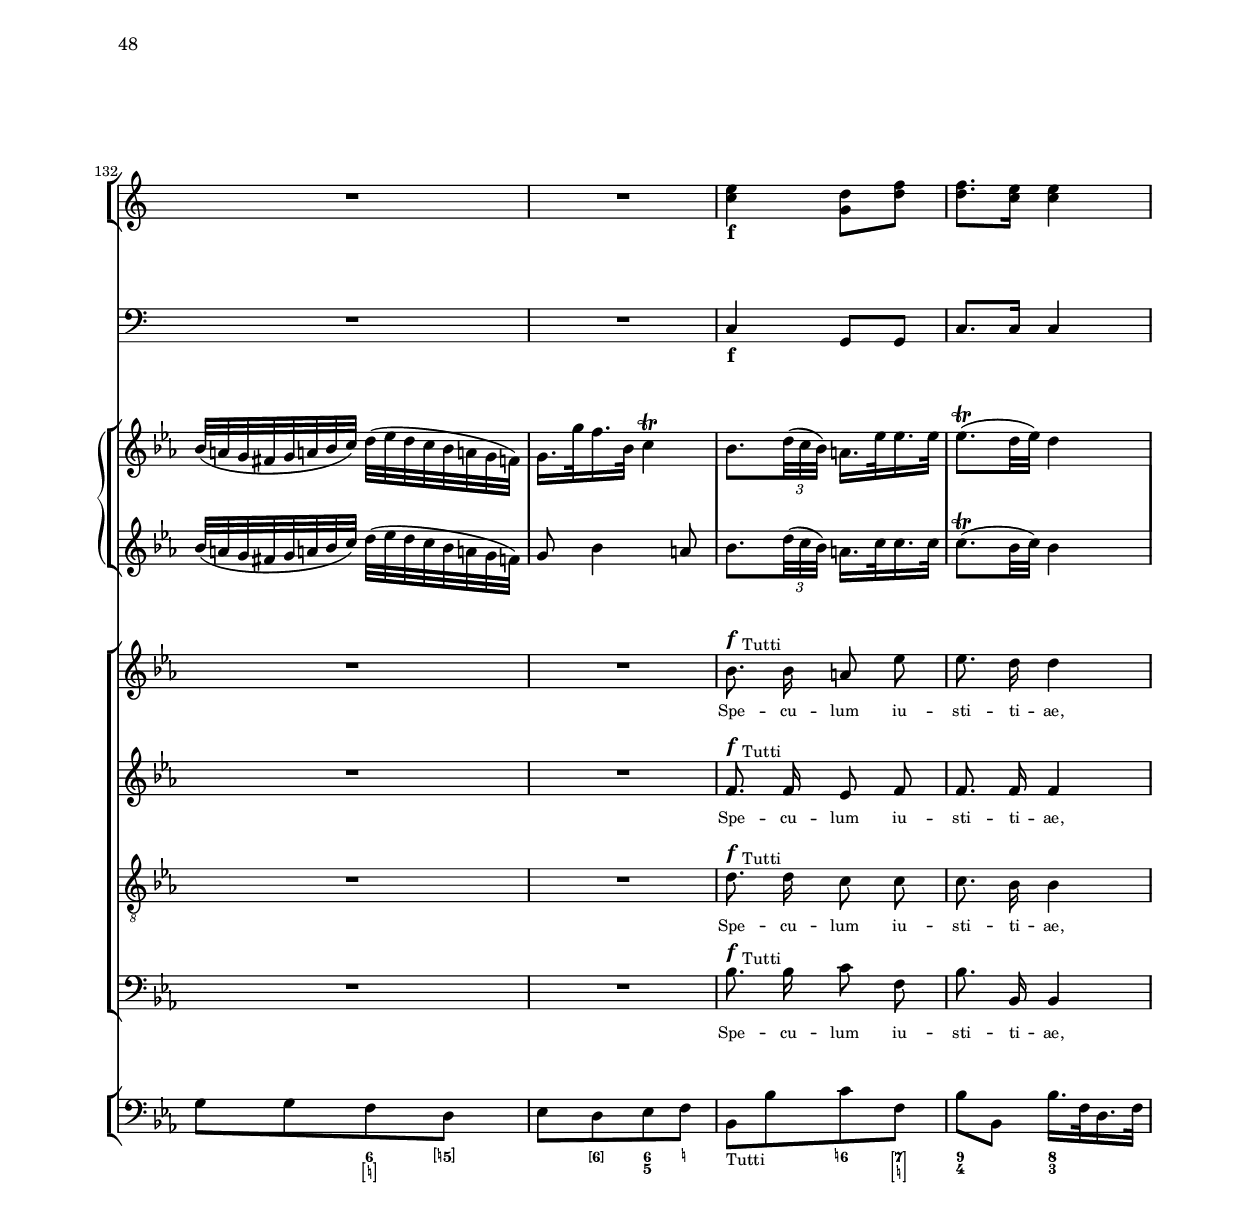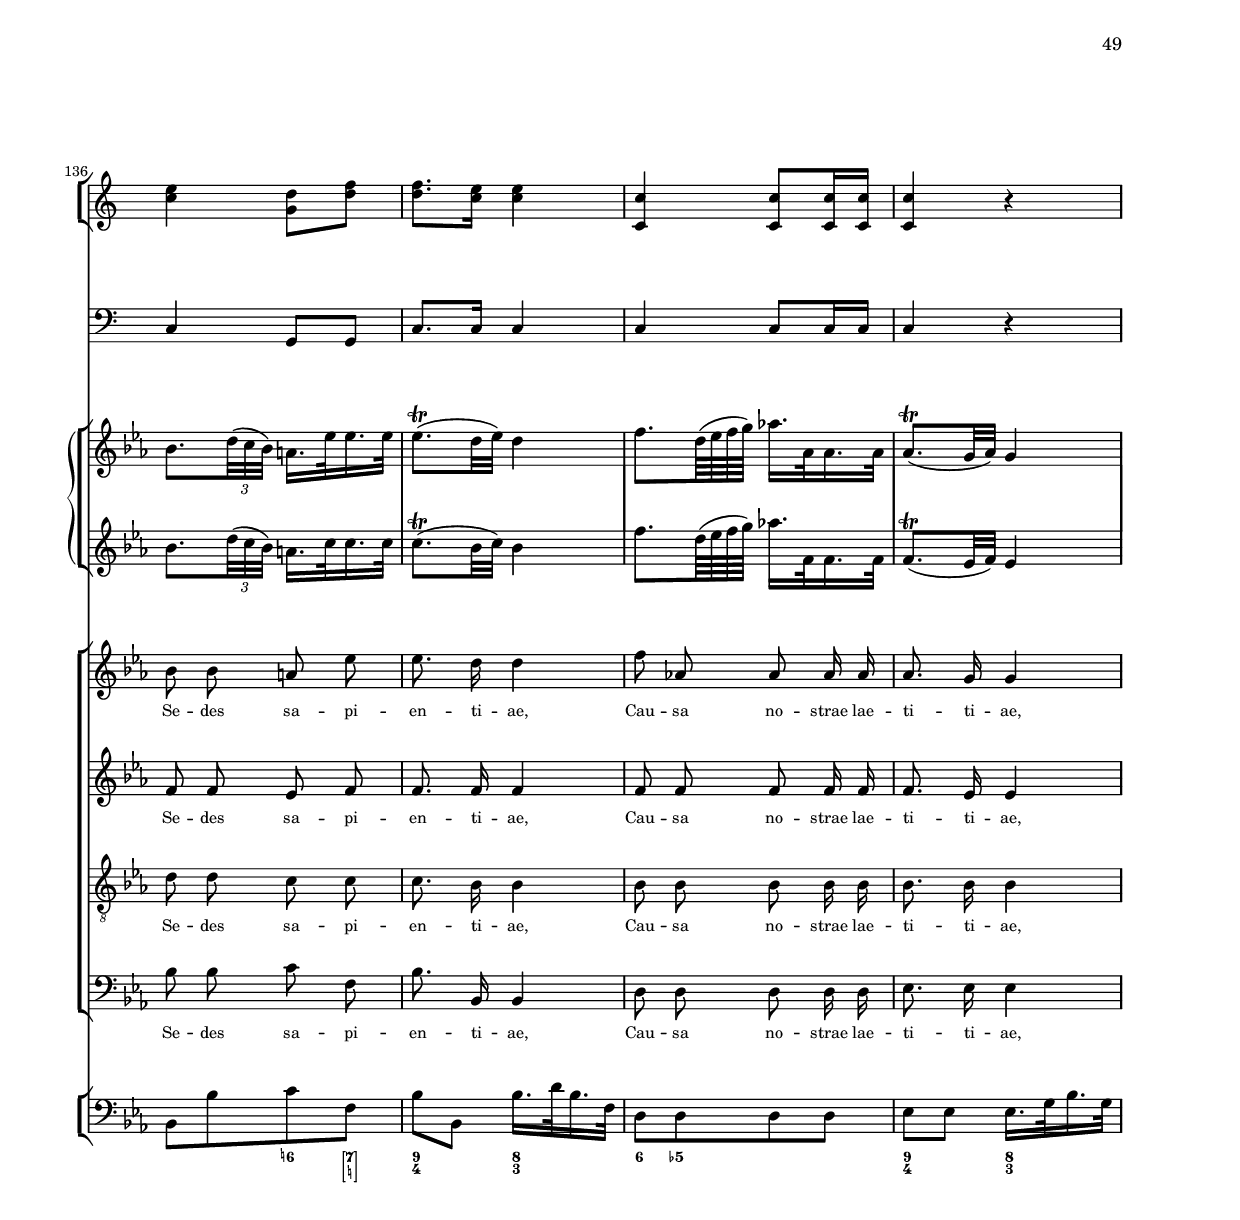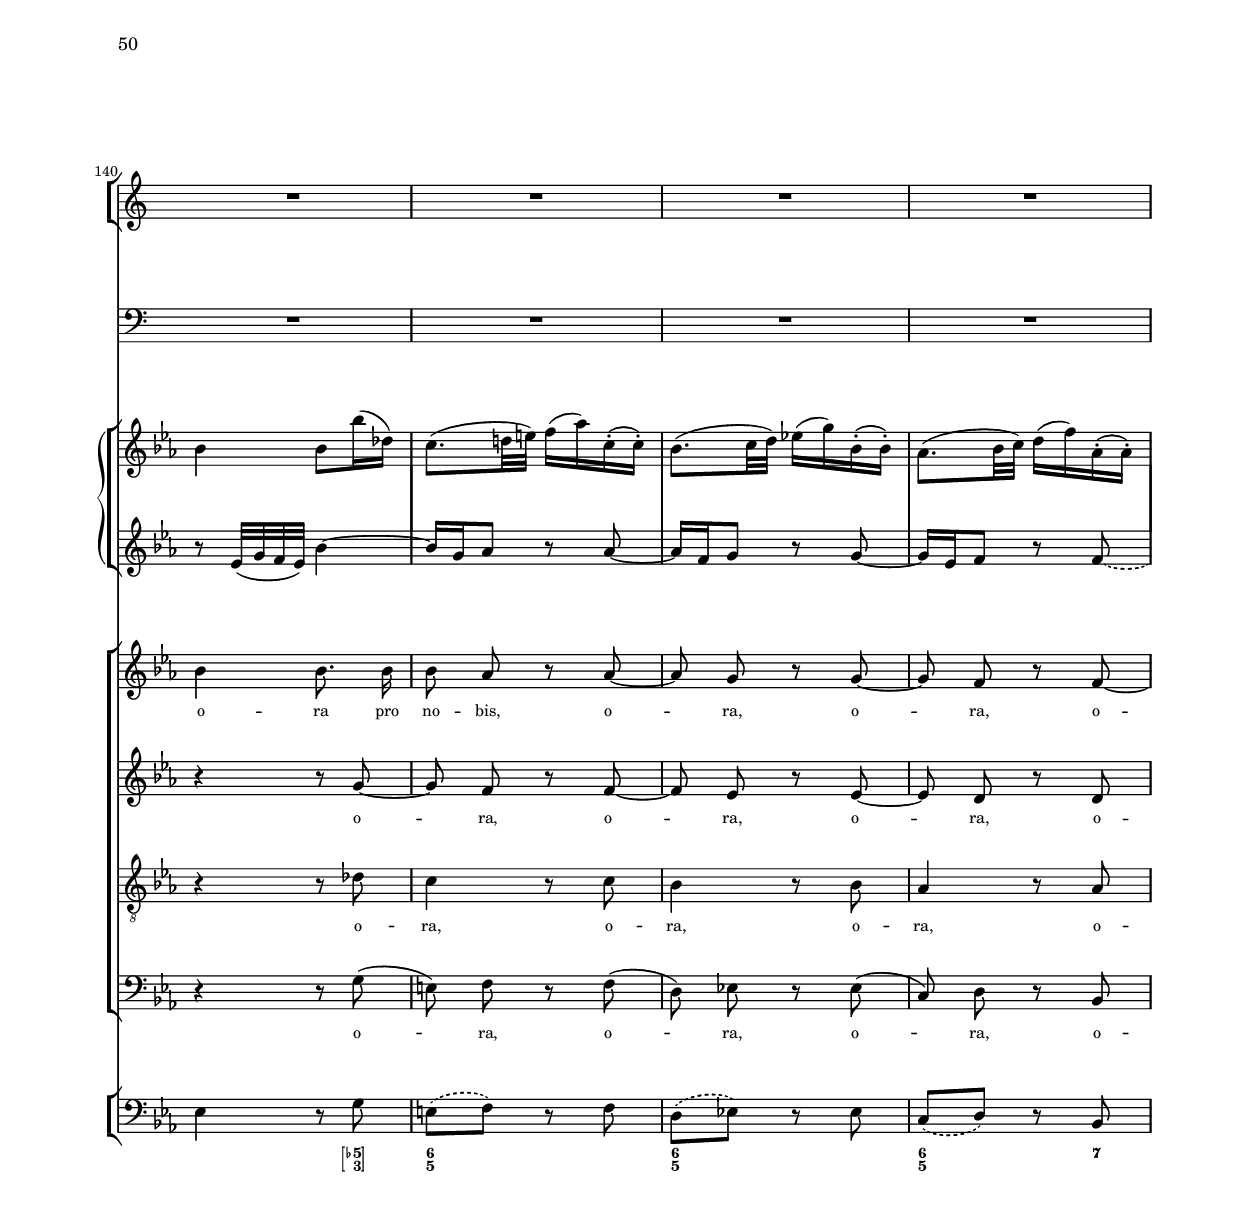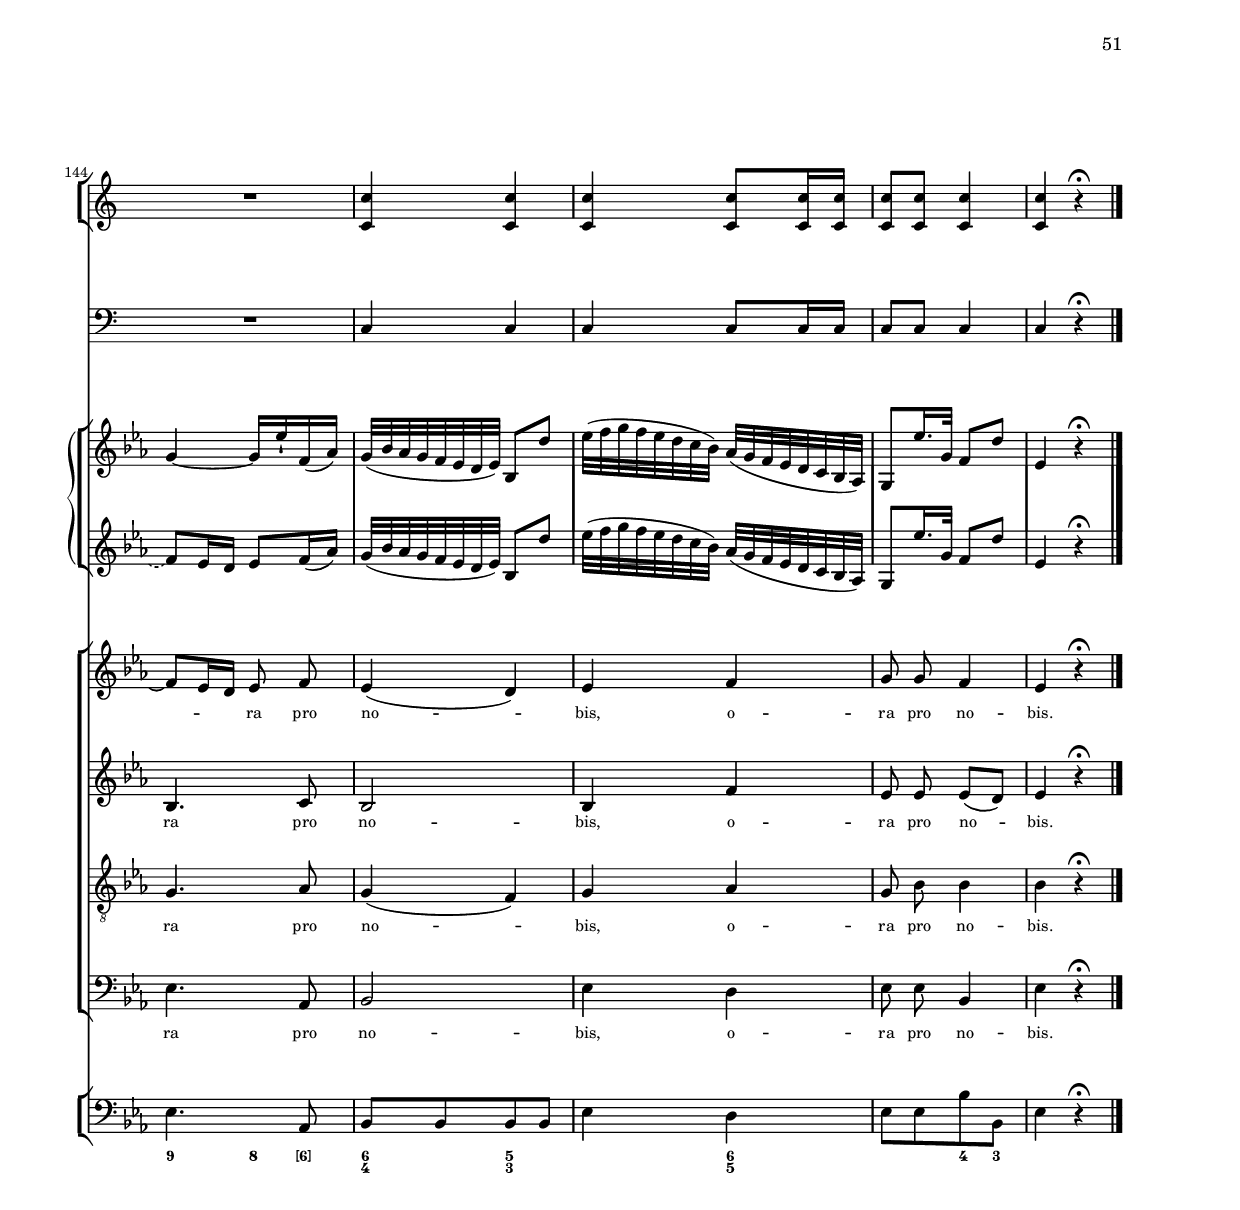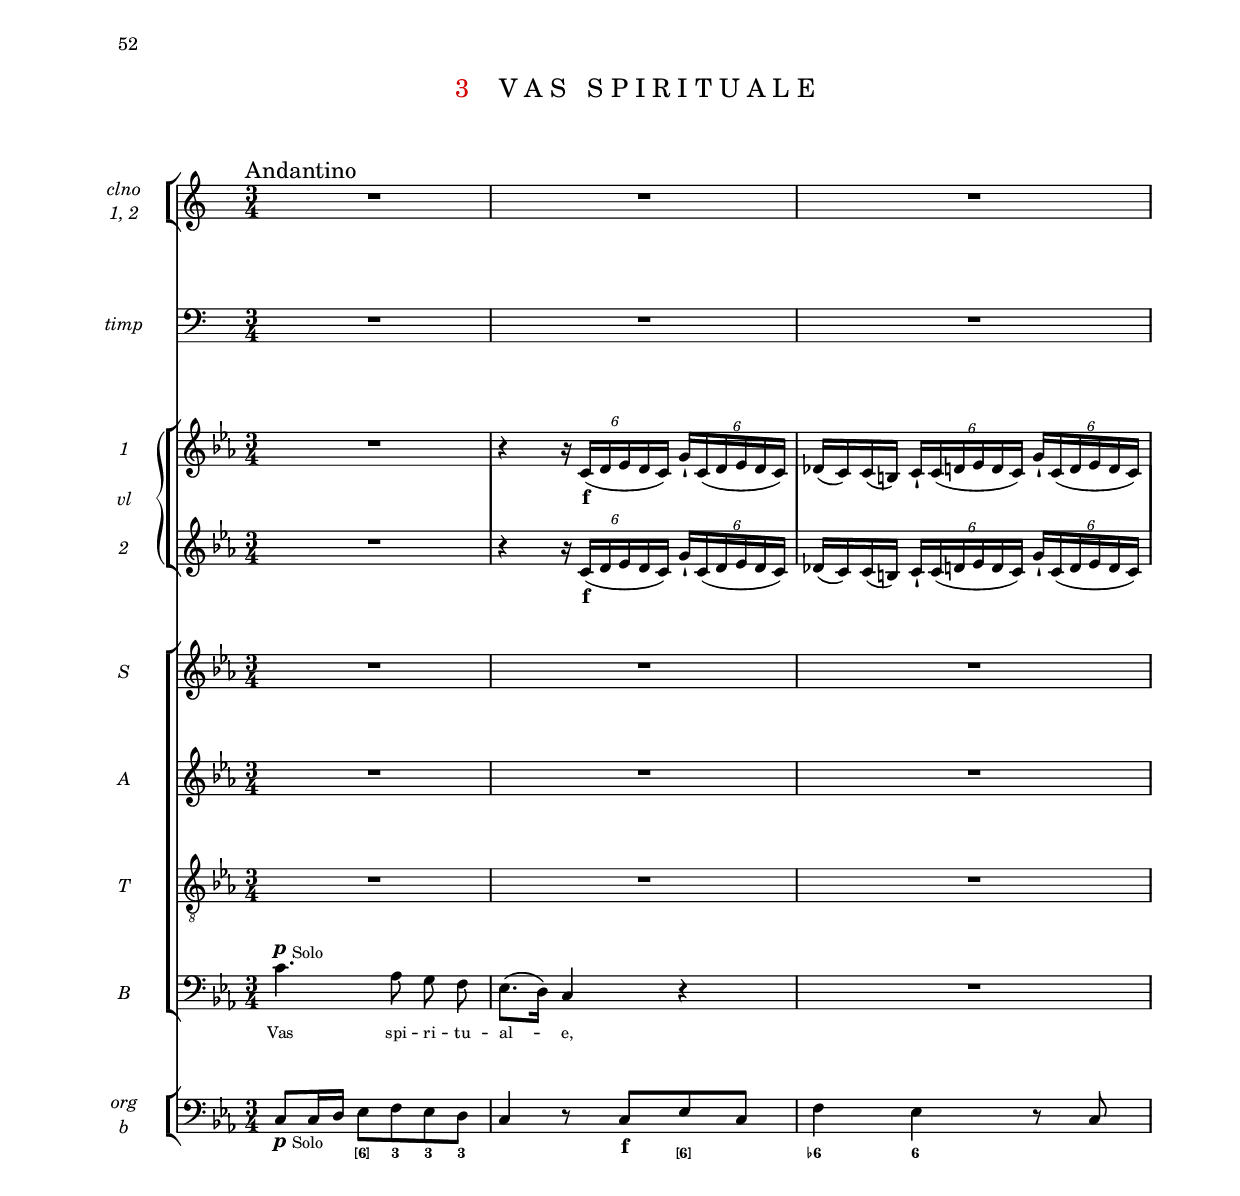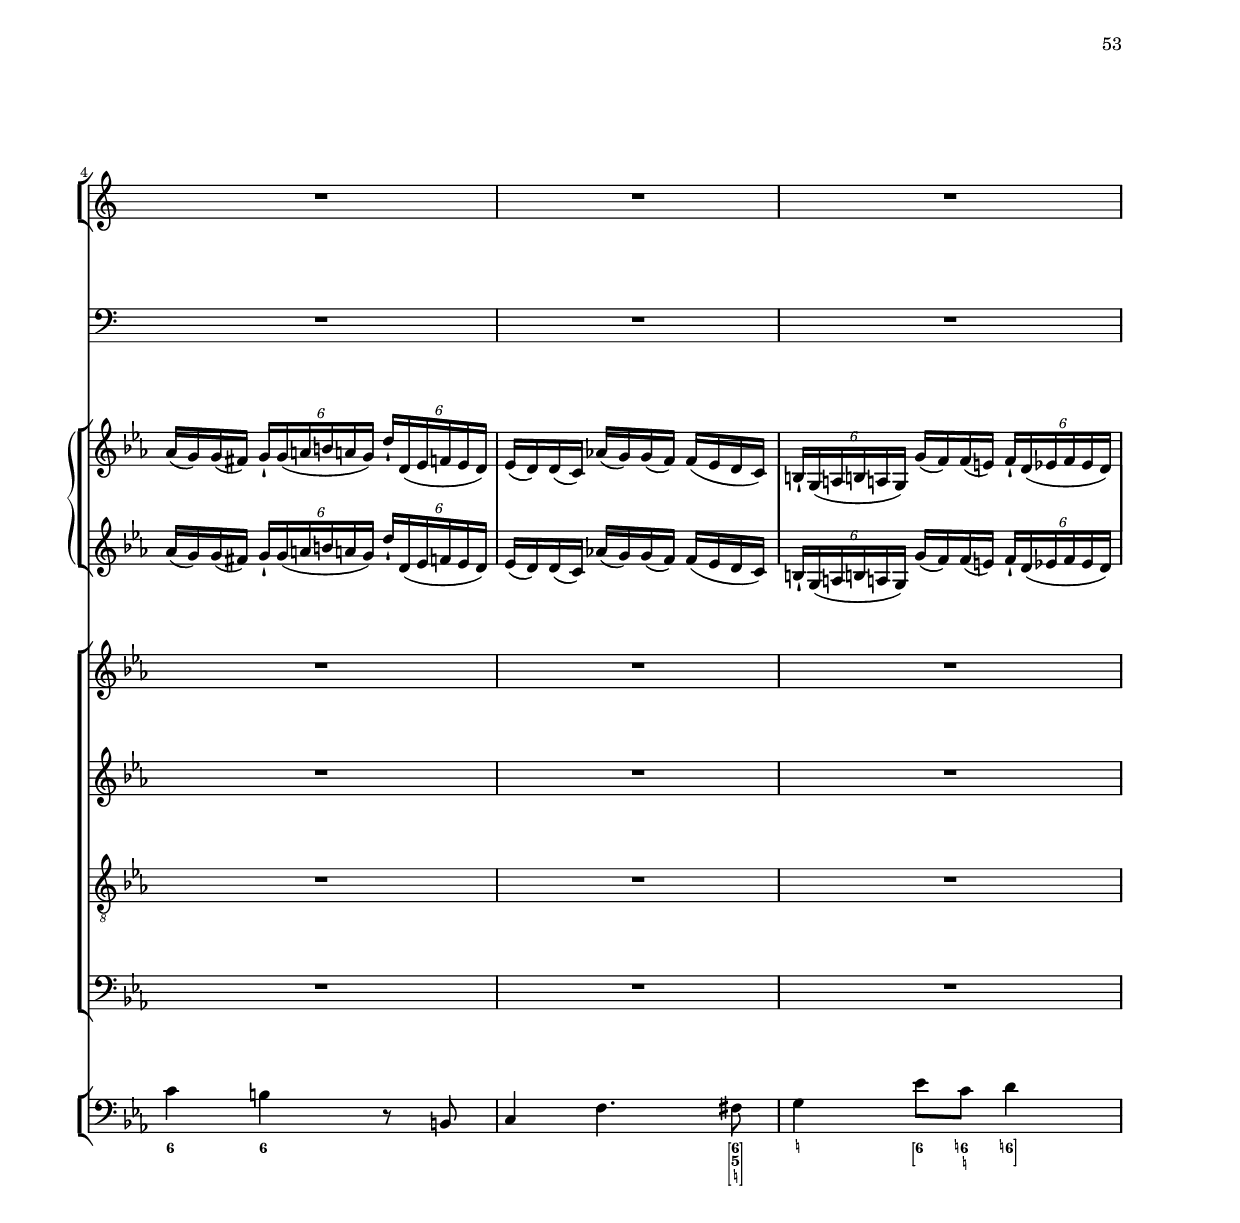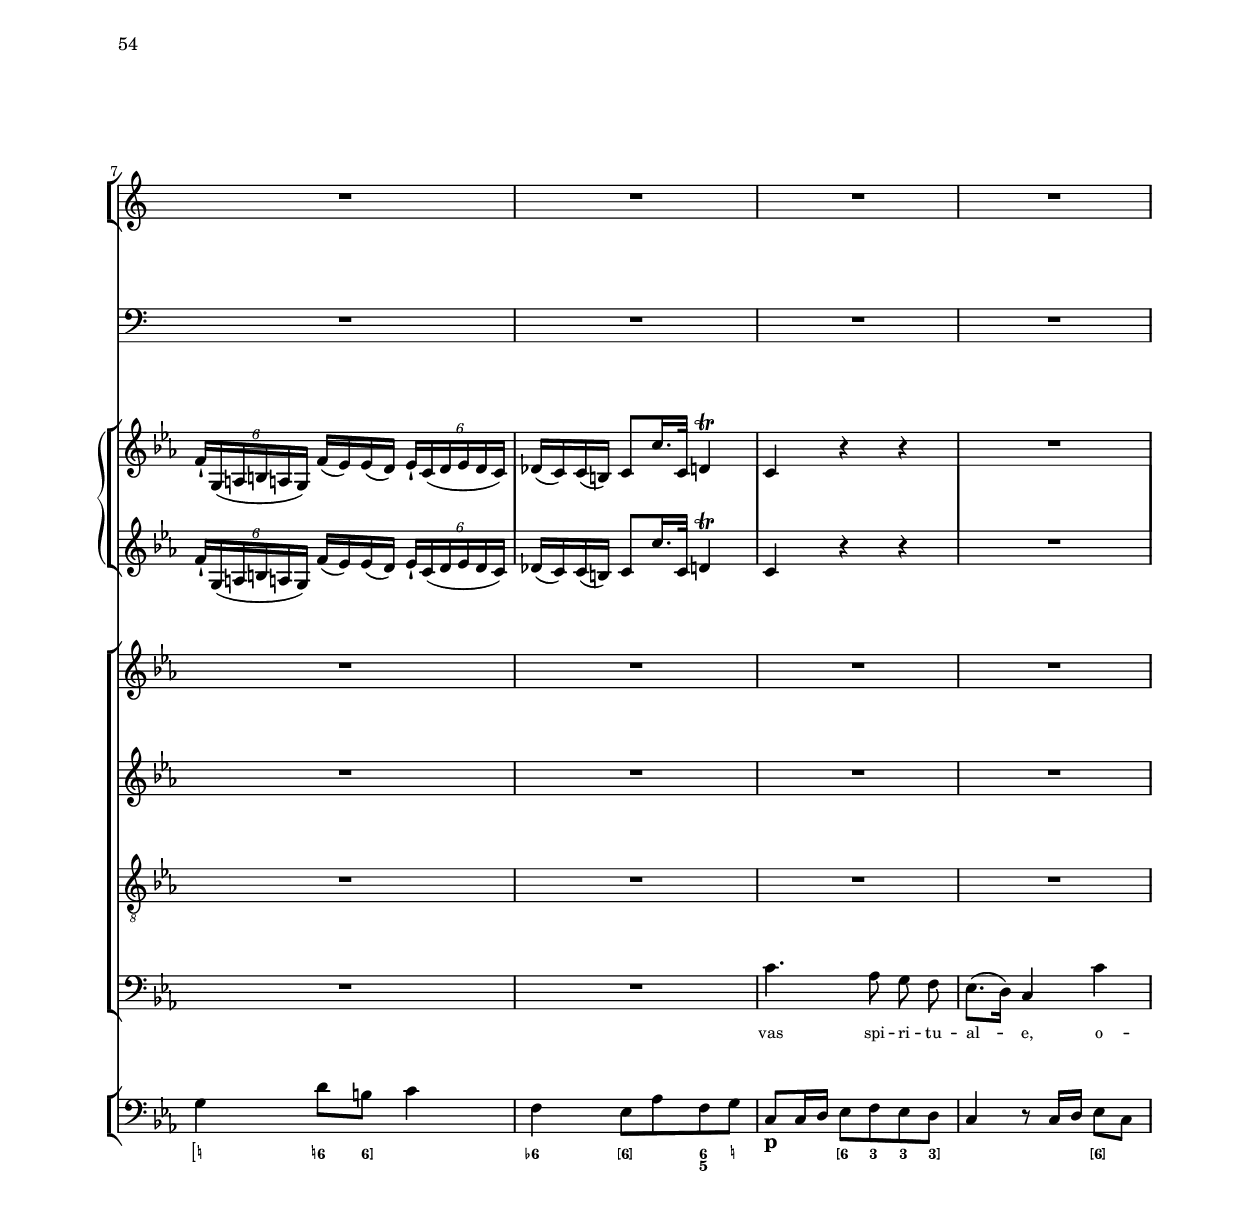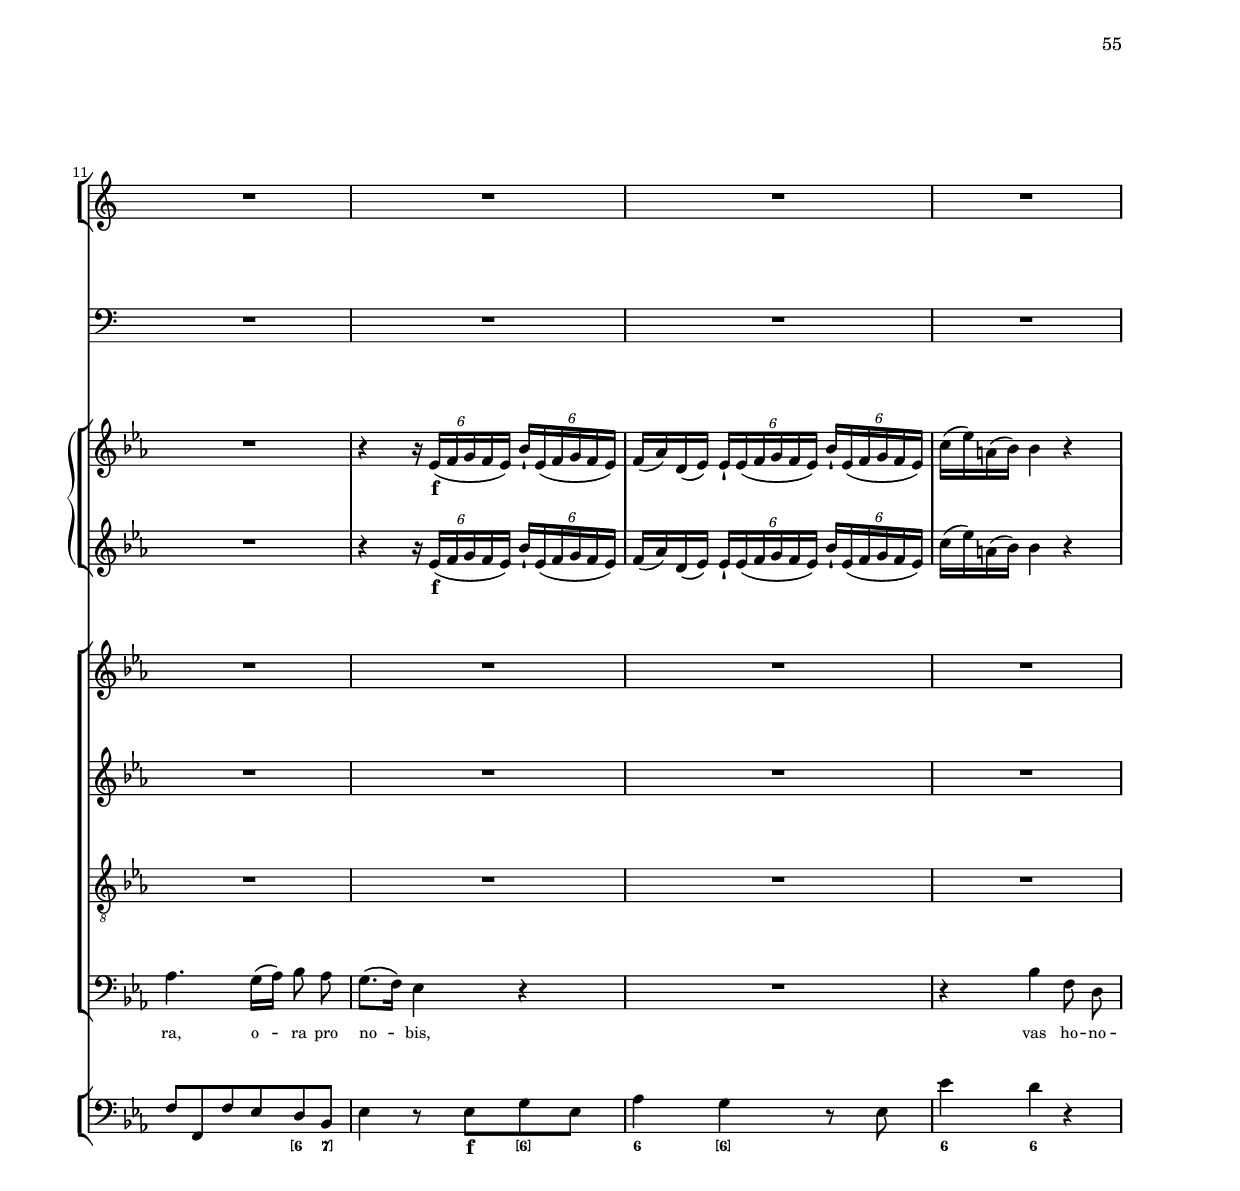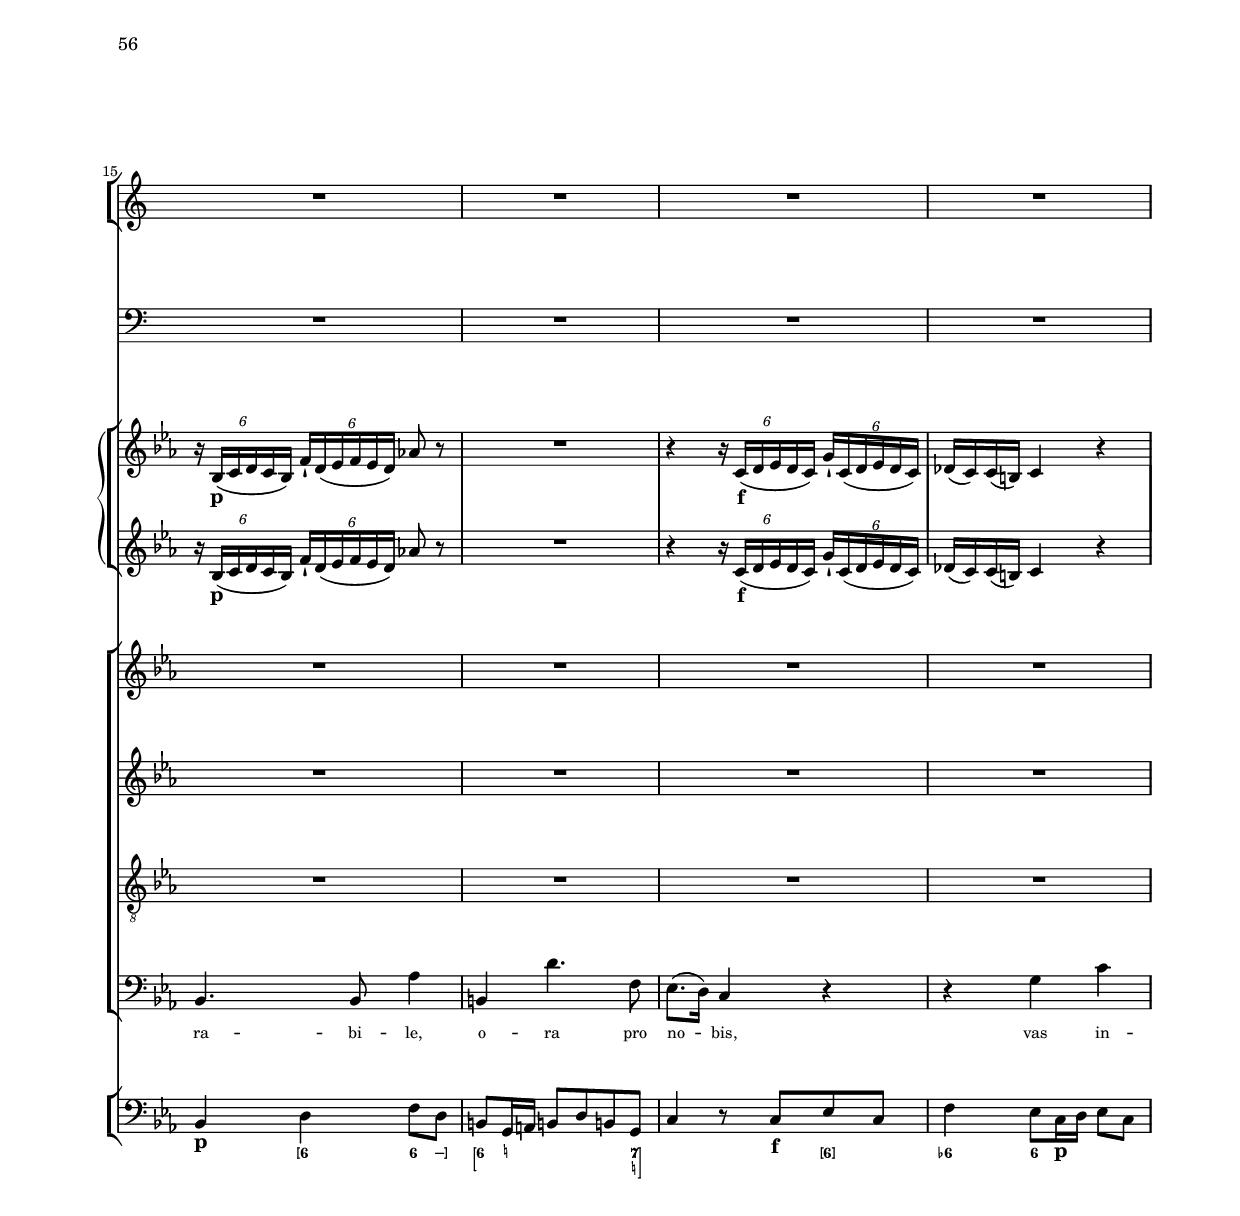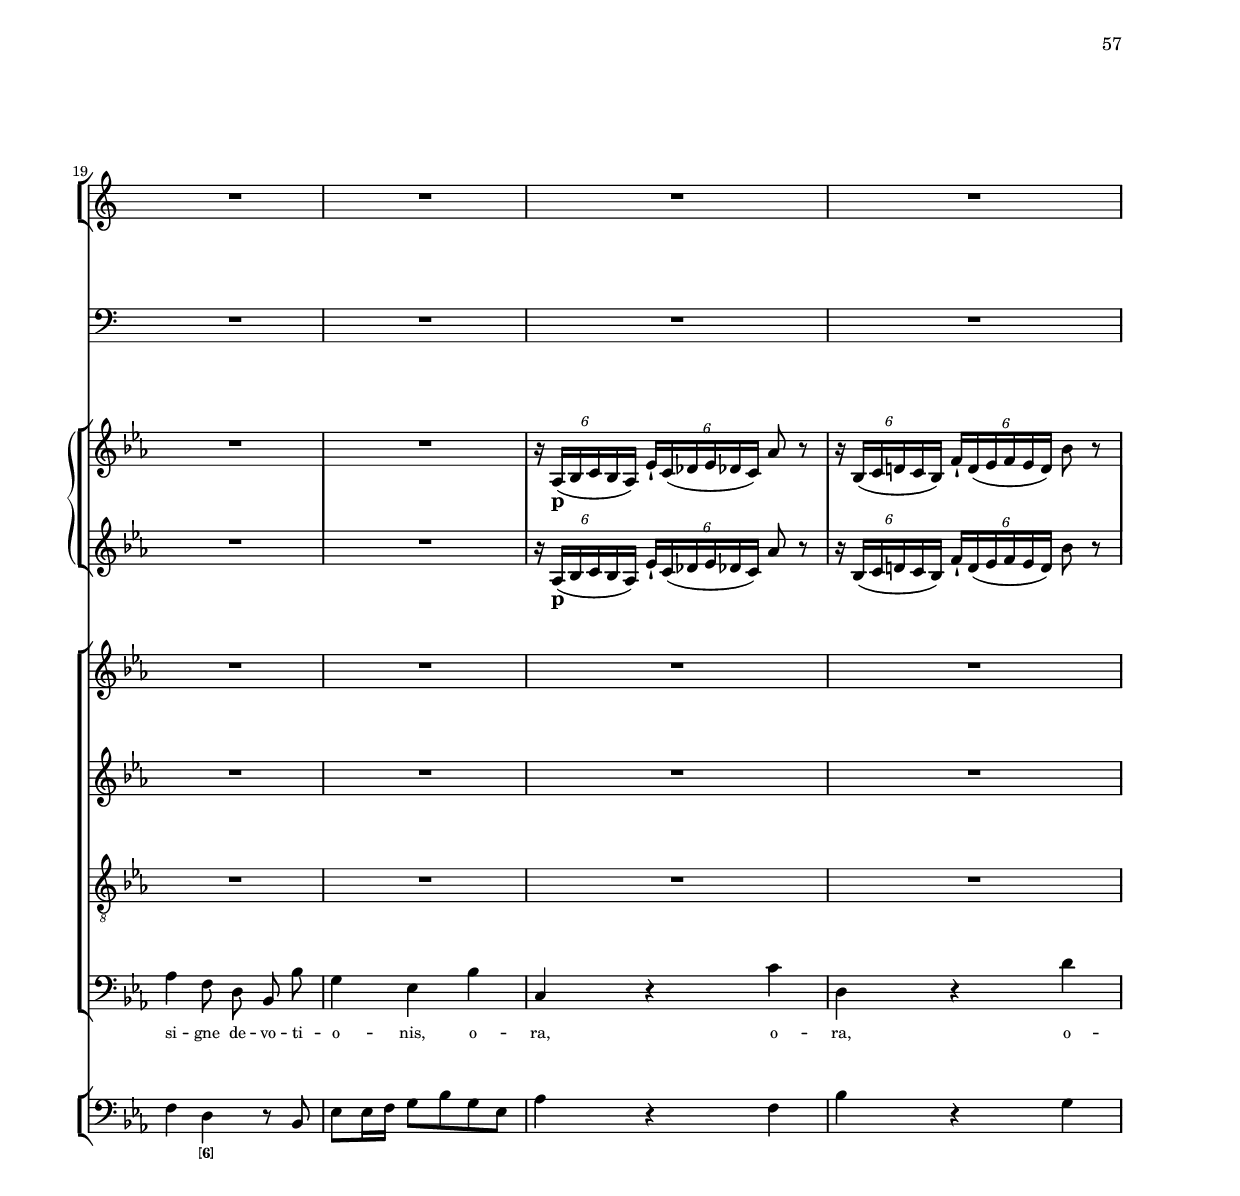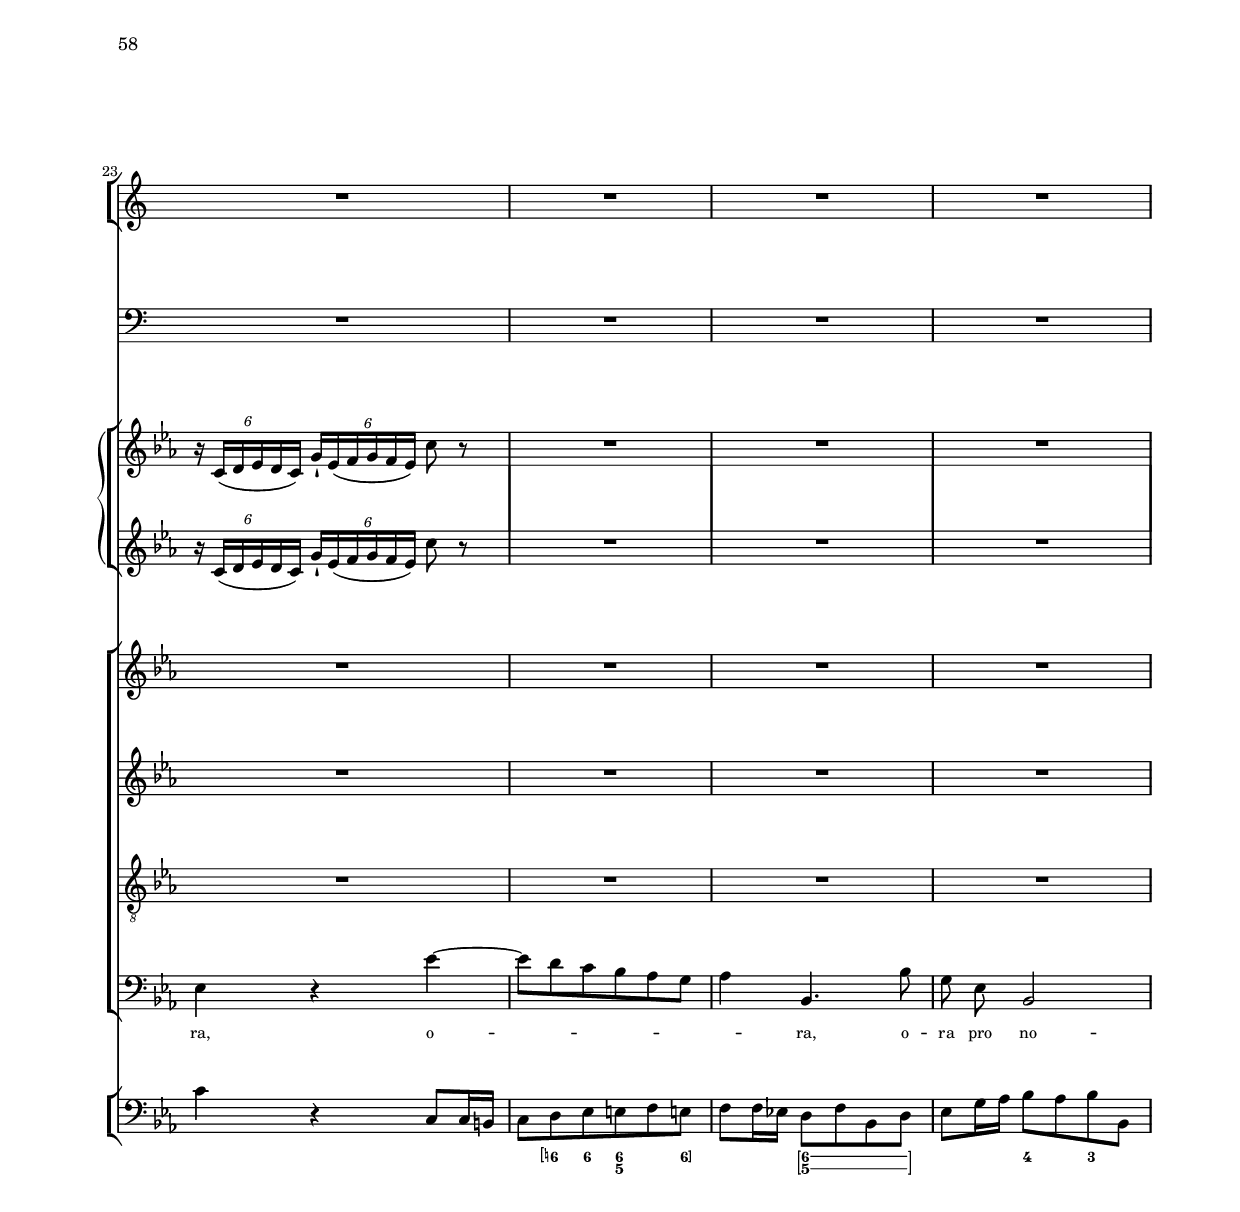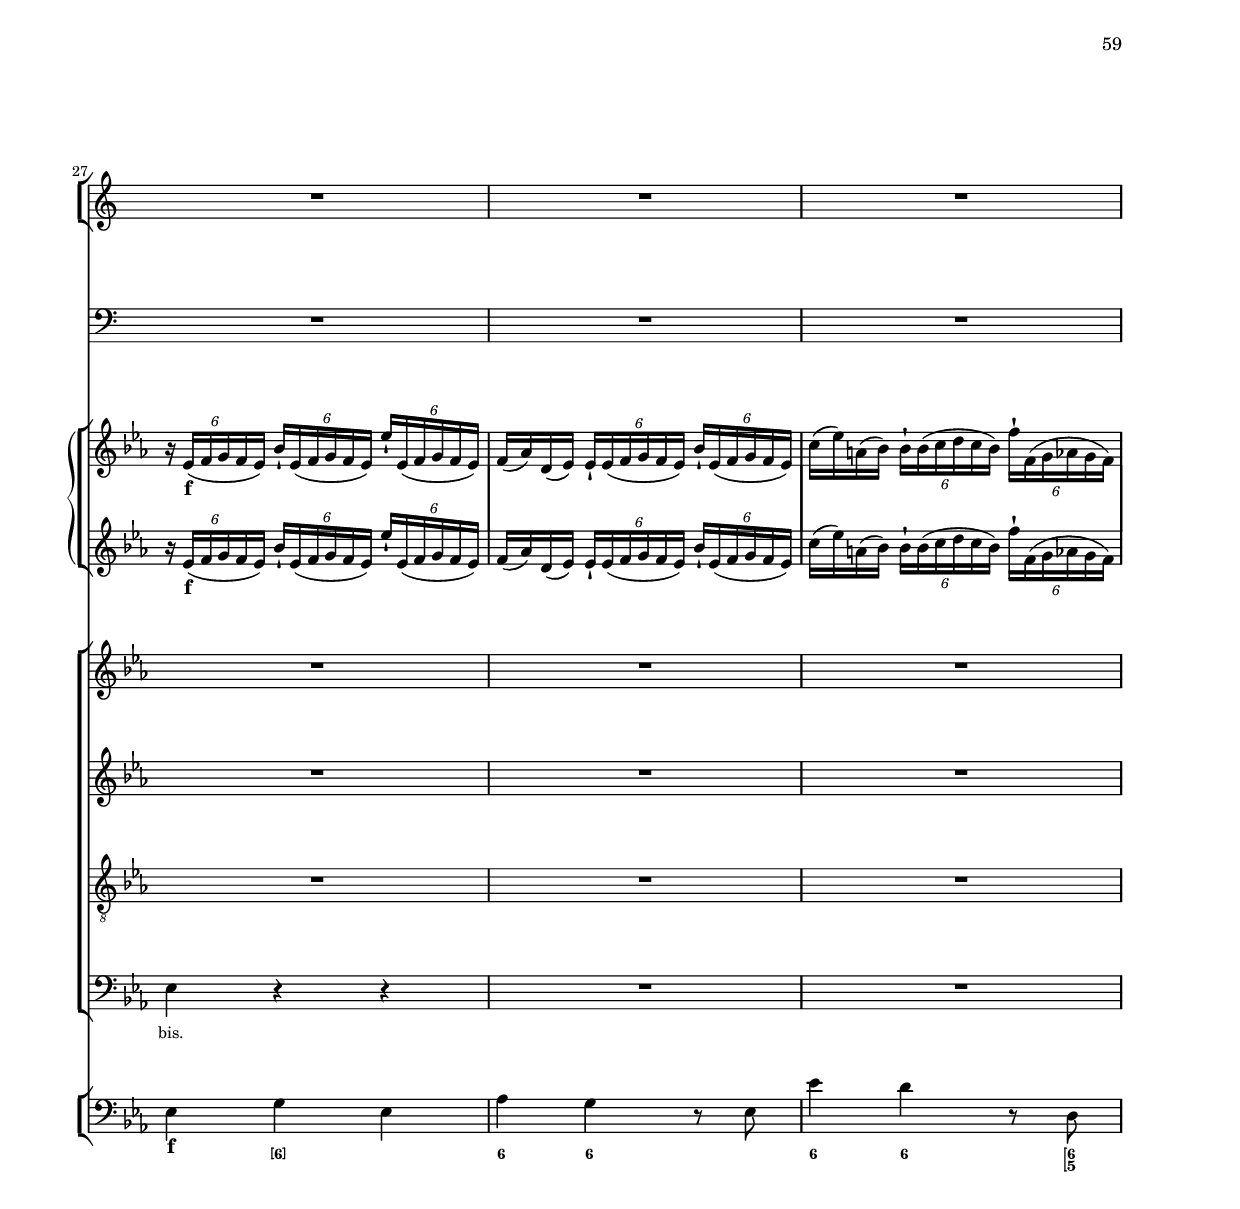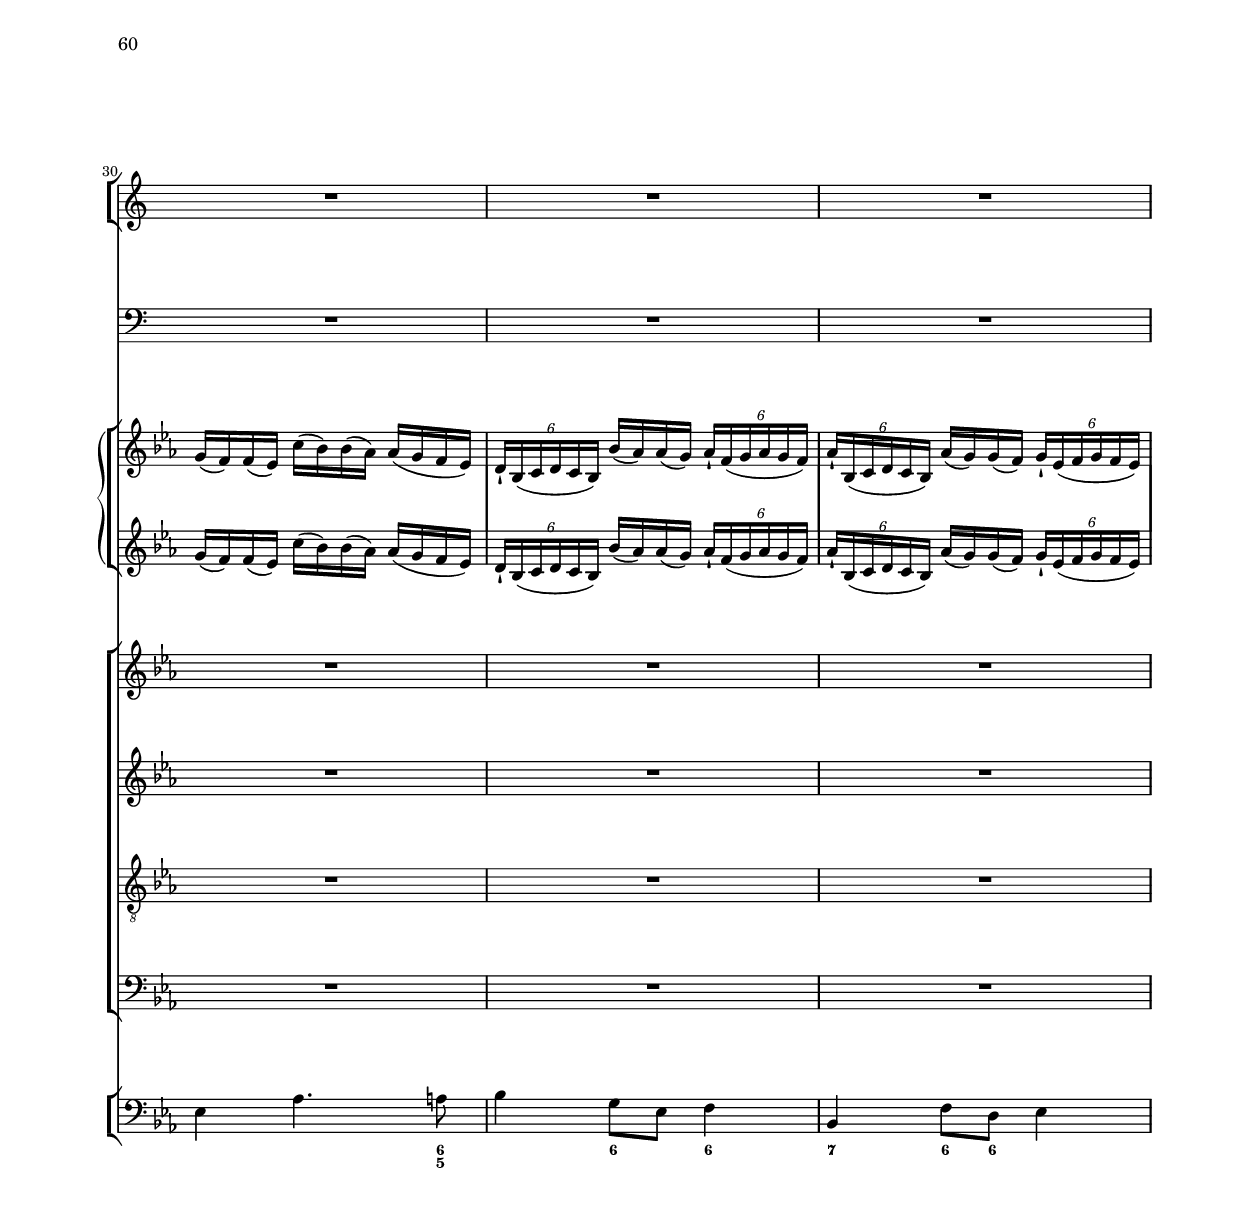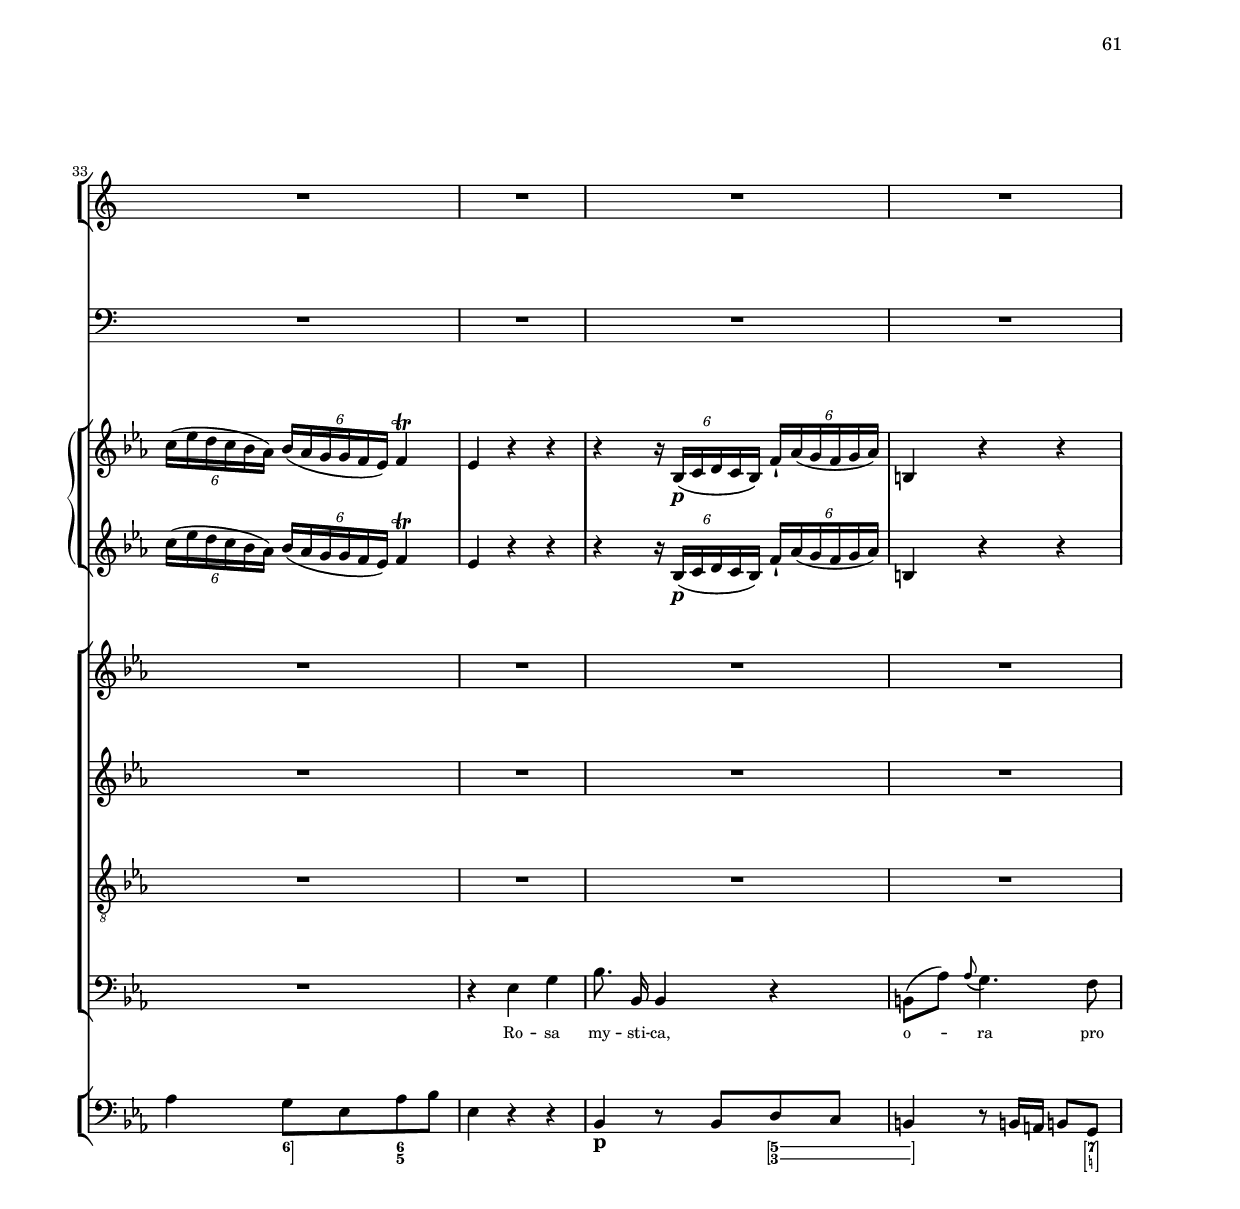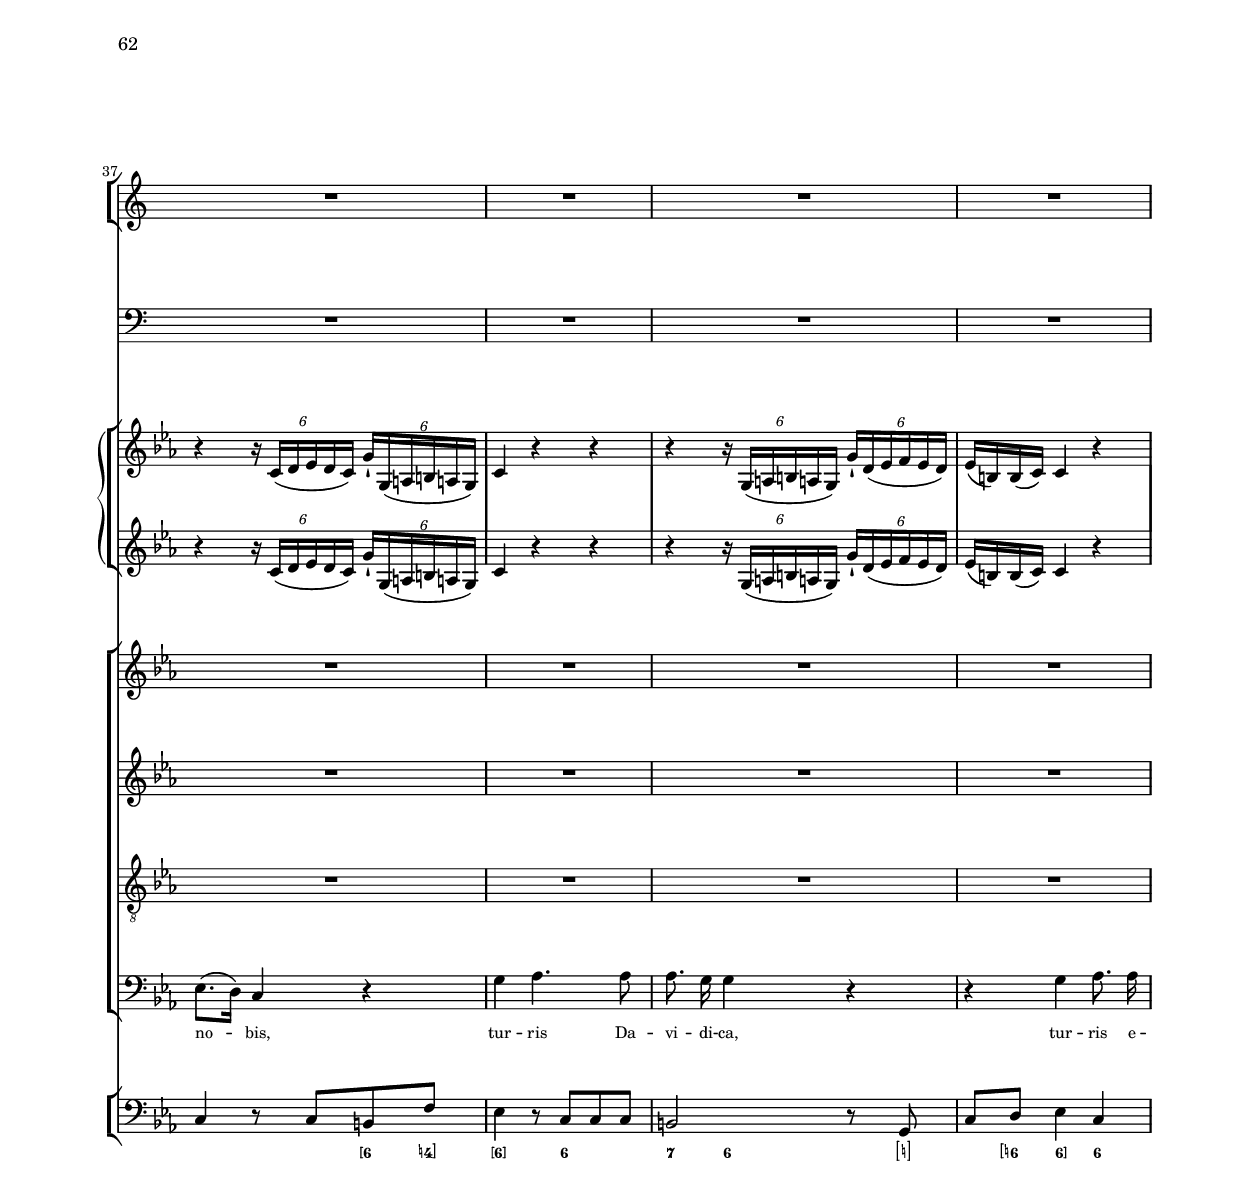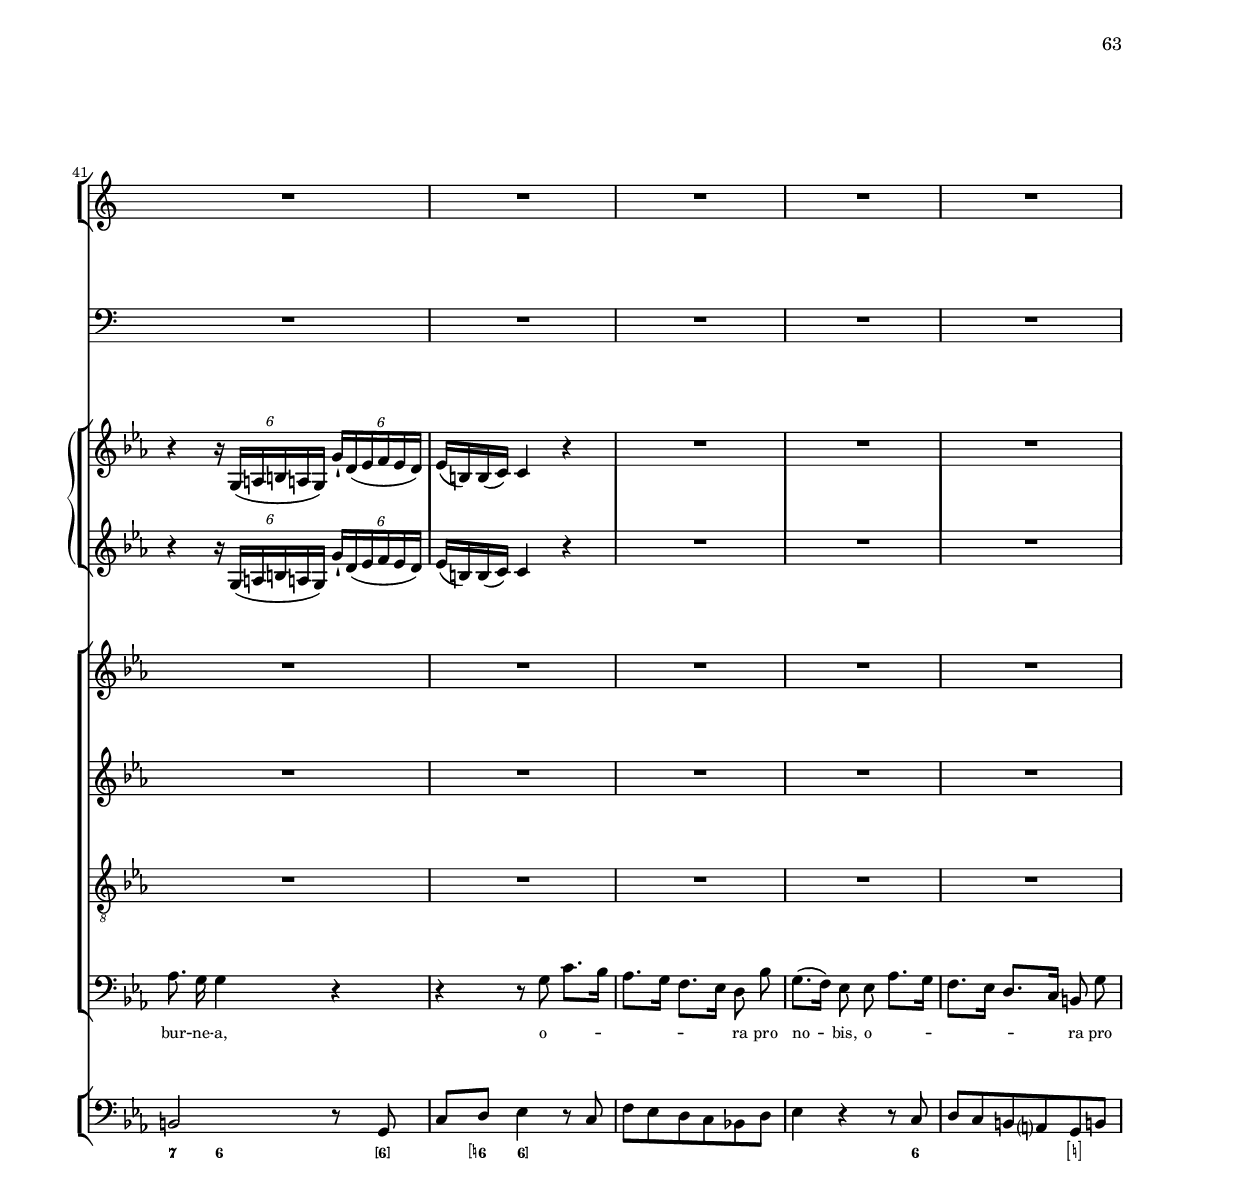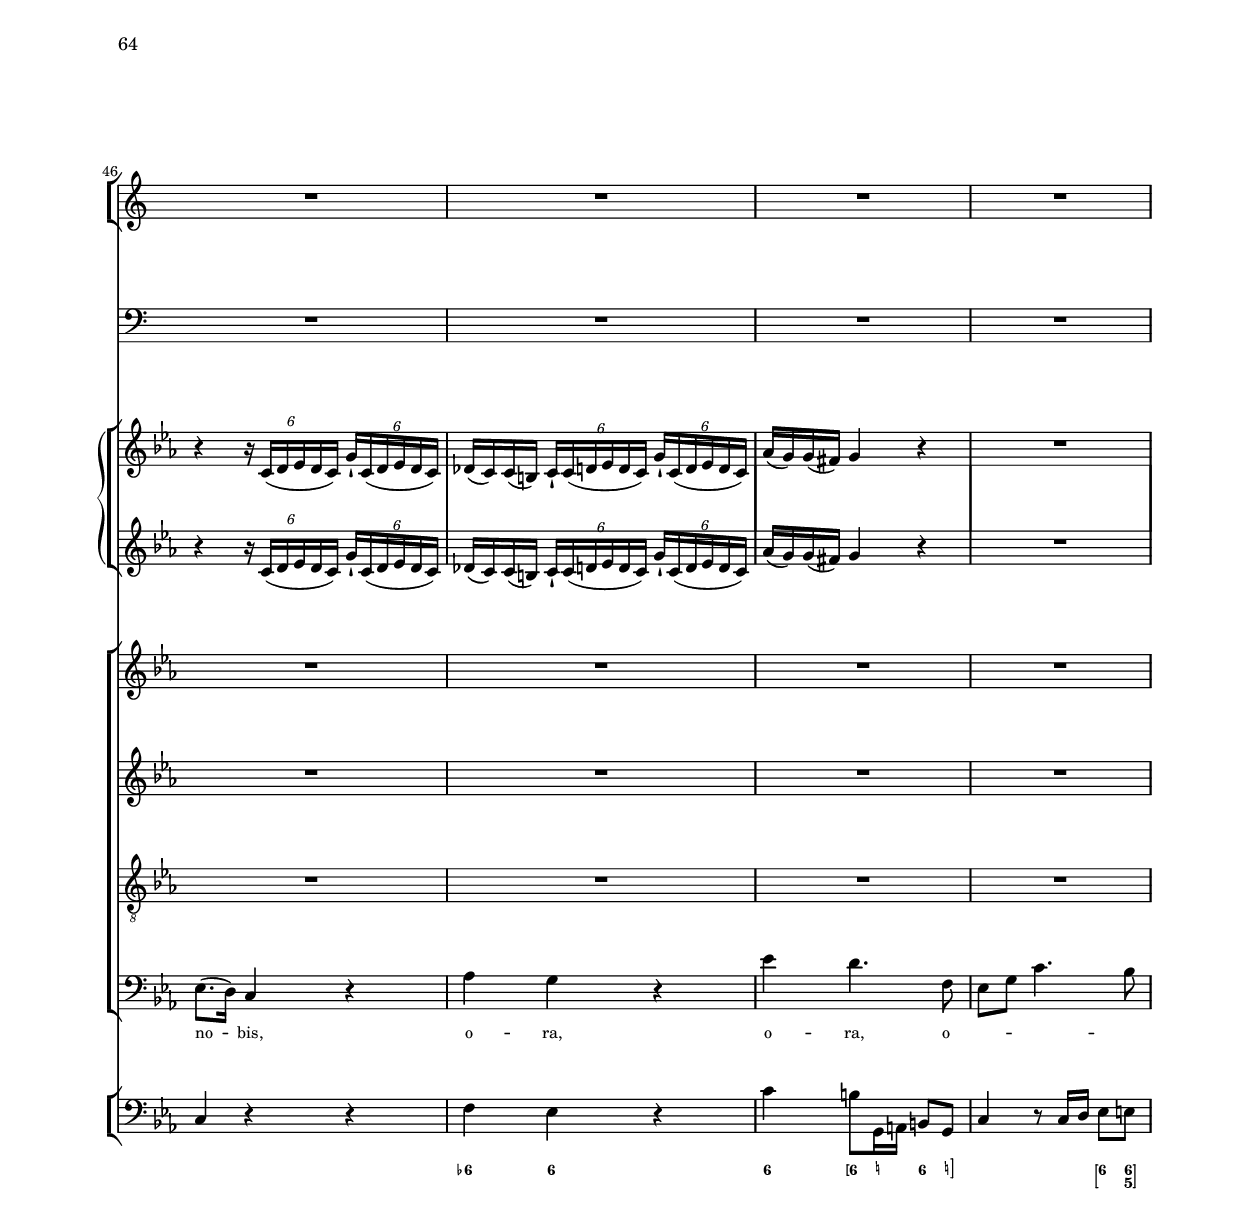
\version "2.22.0"

\include "../definitions.ly"

\paper {
  #(define (page-post-process layout pages) (ly:create-toc-file layout pages))
}

#(set-global-staff-size 15.87)

\book {
  \bookpart {
    \header {
      number = "1"
      title = "K Y R I E"
    }
    \paper { indent = 3\cm }
    \tocSection "1" "Kyrie"
    \score {
      <<
        \new StaffGroup <<
          \new Staff <<
            \set StaffGroup.instrumentName = \markup \center-column { "Clarino I, II" "in B" }
            % \transpose c b,
            \partCombine \KyrieClarinoI \KyrieClarinoII
          >>
        >>
        \new Staff {
          \set Staff.instrumentName = \markup \center-column { "Timpani" "in B–F" }
          % \transpose c b,
          \KyrieTimpani
        }
        \new StaffGroup <<
          \new GrandStaff <<
            \set GrandStaff.instrumentName = "Violino"
            \new Staff {
              \set Staff.instrumentName = "I"
              \KyrieViolinoI
            }
            \new Staff {
              \set Staff.instrumentName = "II"
              \KyrieViolinoII
            }
          >>
        >>
        \new ChoirStaff <<
          \new Staff {
            \set Staff.instrumentName = \SopranoIncipit
            \override Staff.InstrumentName.self-alignment-Y = ##f
            \override Staff.InstrumentName.self-alignment-X = #RIGHT
            \new Voice = "Soprano" { \dynamicUp \KyrieSopranoNotes }
          }
          \new Lyrics \lyricsto Soprano \KyrieSopranoLyrics

          \new Staff {
            \set Staff.instrumentName = \AltoIncipit
            \override Staff.InstrumentName.self-alignment-Y = ##f
            \override Staff.InstrumentName.self-alignment-X = #RIGHT
            \new Voice = "Alto" { \dynamicUp \KyrieAltoNotes }
          }
          \new Lyrics \lyricsto Alto \KyrieAltoLyrics

          \new Staff {
            \set Staff.instrumentName = \TenoreIncipit
            \override Staff.InstrumentName.self-alignment-Y = ##f
            \override Staff.InstrumentName.self-alignment-X = #RIGHT
            \new Voice = "Tenore" { \dynamicUp \KyrieTenoreNotes }
          }
          \new Lyrics \lyricsto Tenore \KyrieTenoreLyrics

          \new Staff {
            \set Staff.instrumentName = "Basso"
            \new Voice = "Basso" { \dynamicUp \KyrieBassoNotes }
          }
          \new Lyrics \lyricsto Basso \KyrieBassoLyrics
        >>
        \new StaffGroup <<
          \new Staff {
            \set Staff.instrumentName = \markup \center-column { "Organo" "e Bassi" }
            % \transpose c c,
            \KyrieOrgano
          }
        >>
        \new FiguredBass { \KyrieBassFigures }
      >>
      \layout { }
      \midi { \tempo 4 = 80 }
    }
  }
  \bookpart {
    \header {
      number = "2"
      title = "S A N C T A   M A R I A"
    }
    \tocSection "2" "Sancta Maria"
    \score {
      <<
        \new StaffGroup <<
          \new Staff <<
            \set StaffGroup.instrumentName = \markup { \center-column { "clno" "1, 2" } }
            % \transpose c b,
            \partCombine \SanctaMariaClarinoI \SanctaMariaClarinoII
          >>
        >>
        \new Staff {
          \set Staff.instrumentName = "timp"
          % \transpose c b,
          \SanctaMariaTimpani
        }
        \new StaffGroup <<
          \new GrandStaff <<
            \set GrandStaff.instrumentName = "vl"
            \new Staff {
              \set Staff.instrumentName = "1"
              \SanctaMariaViolinoI
            }
            \new Staff {
              \set Staff.instrumentName = "2"
              \SanctaMariaViolinoII
            }
          >>
        >>
        \new ChoirStaff <<
          \new Staff {
            \set Staff.instrumentName = "S"
            \new Voice = "Soprano" { \dynamicUp \SanctaMariaSopranoNotes }
          }
          \new Lyrics \lyricsto Soprano \SanctaMariaSopranoLyrics

          \new Staff {
            \set Staff.instrumentName = "A"
            \new Voice = "Alto" { \dynamicUp \SanctaMariaAltoNotes }
          }
          \new Lyrics \lyricsto Alto \SanctaMariaAltoLyrics

          \new Staff {
            \set Staff.instrumentName = "T"
            \new Voice = "Tenore" { \dynamicUp \SanctaMariaTenoreNotes }
          }
          \new Lyrics \lyricsto Tenore \SanctaMariaTenoreLyrics

          \new Staff {
            \set Staff.instrumentName = "B"
            \new Voice = "Basso" { \dynamicUp \SanctaMariaBassoNotes }
          }
          \new Lyrics \lyricsto Basso \SanctaMariaBassoLyrics
        >>
        \new StaffGroup <<
          \new Staff {
            \set Staff.instrumentName = \markup { \center-column { "org" "b" } }
            % \transpose c c,
            \SanctaMariaOrgano
          }
        >>
        \new FiguredBass { \SanctaMariaBassFigures }
      >>
      \layout { }
      \midi { \tempo 4 = 60 }
    }
  }
  \bookpart {
    \header {
      number = "3"
      title = "V A S   S P I R I T U A L E"
    }
    \tocSection "3" "Vas spirituale"
    \score {
      <<
        \new StaffGroup <<
          \new Staff <<
            \set StaffGroup.instrumentName = \markup { \center-column { "clno" "1, 2" } }
            % \transpose c b,
            \partCombine \VasClarinoI \VasClarinoII
          >>
        >>
        \new Staff {
          \set Staff.instrumentName = "timp"
          % \transpose c b,
          \VasTimpani
        }
        \new StaffGroup <<
          \new GrandStaff <<
            \set GrandStaff.instrumentName = "vl"
            \new Staff {
              \set Staff.instrumentName = "1"
              \VasViolinoI
            }
            \new Staff {
              \set Staff.instrumentName = "2"
              \VasViolinoII
            }
          >>
        >>
        \new ChoirStaff <<
          \new Staff {
            \set Staff.instrumentName = "S"
            \new Voice = "Soprano" { \dynamicUp \VasSopranoNotes }
          }
          \new Lyrics \lyricsto Soprano \VasSopranoLyrics

          \new Staff {
            \set Staff.instrumentName = "A"
            \new Voice = "Alto" { \dynamicUp \VasAltoNotes }
          }
          \new Lyrics \lyricsto Alto \VasAltoLyrics

          \new Staff {
            \set Staff.instrumentName = "T"
            \new Voice = "Tenore" { \dynamicUp \VasTenoreNotes }
          }
          \new Lyrics \lyricsto Tenore \VasTenoreLyrics

          \new Staff {
            \set Staff.instrumentName = "B"
            \new Voice = "Basso" { \dynamicUp \VasBassoNotes }
          }
          \new Lyrics \lyricsto Basso \VasBassoLyrics
        >>
        \new StaffGroup <<
          \new Staff {
            \set Staff.instrumentName = \markup { \center-column { "org" "b" } }
            % \transpose c c,
            \VasOrgano
          }
        >>
        \new FiguredBass { \VasBassFigures }
      >>
      \layout { }
      \midi { \tempo 4 = 70 }
    }
  }
  \bookpart {
    \header {
      number = "4"
      title = "S A L U S   I N F I R M O R U M"
    }
    \paper {
      system-system-spacing.basic-distance = #25
      system-system-spacing.minimum-distance = #25
      systems-per-page = #2
    }
    \tocSection "4" "Salus infirmorum"
    \score {
      <<
        \new StaffGroup <<
          \new GrandStaff <<
            \set GrandStaff.instrumentName = "vl"
            \new Staff {
              \set Staff.instrumentName = "1"
              \SalusViolinoI
            }
            \new Staff {
              \set Staff.instrumentName = "2"
              \SalusViolinoII
            }
          >>
        >>
        \new ChoirStaff <<
          \new Staff {
            \set Staff.instrumentName = "S"
            \new Voice = "Soprano" { \dynamicUp \SalusSopranoNotes }
          }
          \new Lyrics \lyricsto Soprano \SalusSopranoLyrics

          \new Staff {
            \set Staff.instrumentName = "A"
            \new Voice = "Alto" { \dynamicUp \SalusAltoNotes }
          }
          \new Lyrics \lyricsto Alto \SalusAltoLyrics
        >>
        \new StaffGroup <<
          \new Staff {
            \set Staff.instrumentName = \markup { \center-column { "org" "b" } }
            % \transpose c c,
            \SalusOrgano
          }
        >>
        \new FiguredBass { \SalusBassFigures }
      >>
      \layout { }
      \midi { \tempo 4 = 60 }
    }
  }
  \bookpart {
    \header {
      number = "5"
      title = "R E G I N A   A N G E L O R U M"
    }
    \tocSection "5" "Regina Angelorum"
    \score {
      <<
        \new StaffGroup <<
          \new Staff <<
            \set StaffGroup.instrumentName = \markup { \center-column { "clno" "1, 2" } }
            % \transpose c b,
            \partCombine \ReginaClarinoI \ReginaClarinoII
          >>
        >>
        \new Staff {
          \set Staff.instrumentName = "timp"
          % \transpose c b,
          \ReginaTimpani
        }
        \new StaffGroup <<
          \new GrandStaff <<
            \set GrandStaff.instrumentName = "vl"
            \new Staff {
              \set Staff.instrumentName = "1"
              \ReginaViolinoI
            }
            \new Staff {
              \set Staff.instrumentName = "2"
              \ReginaViolinoII
            }
          >>
        >>
        \new ChoirStaff <<
          \new Staff {
            \set Staff.instrumentName = "S"
            \new Voice = "Soprano" { \dynamicUp \ReginaSopranoNotes }
          }
          \new Lyrics \lyricsto Soprano \ReginaSopranoLyrics

          \new Staff {
            \set Staff.instrumentName = "A"
            \new Voice = "Alto" { \dynamicUp \ReginaAltoNotes }
          }
          \new Lyrics \lyricsto Alto \ReginaAltoLyrics

          \new Staff {
            \set Staff.instrumentName = "T"
            \new Voice = "Tenore" { \dynamicUp \ReginaTenoreNotes }
          }
          \new Lyrics \lyricsto Tenore \ReginaTenoreLyrics

          \new Staff {
            \set Staff.instrumentName = "B"
            \new Voice = "Basso" { \dynamicUp \ReginaBassoNotes }
          }
          \new Lyrics \lyricsto Basso \ReginaBassoLyrics
        >>
        \new StaffGroup <<
          \new Staff {
            \set Staff.instrumentName = \markup { \center-column { "org" "b" } }
            % \transpose c c,
            \ReginaOrgano
          }
        >>
        \new FiguredBass { \ReginaBassFigures }
      >>
      \layout { }
      \midi { \tempo 4 = 120 }
    }
  }
  \bookpart {
    \header {
      number = "6"
      title = "A G N U S   D E I"
    }
    \tocSection "6" "Agnus Dei"
    \score {
      <<
        \new StaffGroup <<
          \new Staff <<
            \set StaffGroup.instrumentName = \markup { \center-column { "clno" "1, 2" } }
            % \transpose c b,
            \partCombine \AgnusDeiClarinoI \AgnusDeiClarinoII
          >>
        >>
        \new Staff {
          \set Staff.instrumentName = "timp"
          % \transpose c b,
          \AgnusDeiTimpani
        }
        \new StaffGroup <<
          \new GrandStaff \with { \smallGroupDistance } <<
            \set GrandStaff.instrumentName = \markup \center-column { "vl" \musicglyph #'"pedal.*" }
            \new Staff {
              \set Staff.instrumentName = "1"
              \AgnusDeiViolinoI
            }
            \new Staff {
              \set Staff.instrumentName = "2"
              \AgnusDeiViolinoII
            }
          >>
          \new GrandStaff <<
            \set GrandStaff.instrumentName = "vla"
            \new Staff {
              \set Staff.instrumentName = "1"
              \AgnusDeiViolaI
            }
            \new Staff {
              \set Staff.instrumentName = "2"
              \AgnusDeiViolaII
            }
          >>
        >>
        \new ChoirStaff <<
          \new Staff {
            \set Staff.instrumentName = "S"
            \new Voice = "Soprano" { \dynamicUp \AgnusDeiSopranoNotes }
          }
          \new Lyrics \lyricsto Soprano \AgnusDeiSopranoLyrics

          \new Staff {
            \set Staff.instrumentName = "A"
            \new Voice = "Alto" { \dynamicUp \AgnusDeiAltoNotes }
          }
          \new Lyrics \lyricsto Alto \AgnusDeiAltoLyrics

          \new Staff {
            \set Staff.instrumentName = "T"
            \new Voice = "Tenore" { \dynamicUp \AgnusDeiTenoreNotes }
          }
          \new Lyrics \lyricsto Tenore \AgnusDeiTenoreLyrics

          \new Staff {
            \set Staff.instrumentName = "B"
            \new Voice = "Basso" { \dynamicUp \AgnusDeiBassoNotes }
          }
          \new Lyrics \lyricsto Basso \AgnusDeiBassoLyrics
        >>
        \new StaffGroup <<
          \new Staff {
            \set Staff.instrumentName = \markup { \center-column { "org" "b" } }
            % \transpose c c,
            \AgnusDeiOrgano
          }
        >>
        \new FiguredBass { \AgnusDeiBassFigures }
      >>
      \layout { \context { \Score \override SpacingSpanner.common-shortest-duration = #(ly:make-moment 1/8) } }
      \midi { \tempo 8 = 90 }
    }
  }
  \bookpart {
    \header {
      number = "7"
      title = "S U B   T U U M   P R A E S I D I U M"
    }
    \paper {
      top-system-spacing.basic-distance = #12
      top-system-spacing.minimum-distance = #12
      top-markup-spacing.basic-distance = #2
      top-markup-spacing.minimum-distance = #2
      markup-system-spacing.basic-distance = #10
      markup-system-spacing.minimum-distance = #10
      systems-per-page = #2
    }
    \tocSection "7" "Sub tuum praesidium"
    \score {
      <<
        \new StaffGroup <<
          \new GrandStaff <<
            \set GrandStaff.instrumentName = "vl"
            \new Staff {
              \set Staff.instrumentName = "1"
              \SubTuumViolinoI
            }
            \new Staff {
              \set Staff.instrumentName = "2"
              \SubTuumViolinoII
            }
          >>
        >>
        \new ChoirStaff <<
          \new Staff {
            \set Staff.instrumentName = "S"
            \new Voice = "Soprano" { \dynamicUp \SubTuumSopranoNotes }
          }
          \new Lyrics \lyricsto Soprano \SubTuumSopranoLyrics

          \new Staff {
            \set Staff.instrumentName = "A"
            \new Voice = "Alto" { \dynamicUp \SubTuumAltoNotes }
          }
          \new Lyrics \lyricsto Alto \SubTuumAltoLyrics

          \new Staff {
            \set Staff.instrumentName = "T"
            \new Voice = "Tenore" { \dynamicUp \SubTuumTenoreNotes }
          }
          \new Lyrics \lyricsto Tenore \SubTuumTenoreLyrics

          \new Staff {
            \set Staff.instrumentName = "B"
            \new Voice = "Basso" { \dynamicUp \SubTuumBassoNotes }
          }
          \new Lyrics \lyricsto Basso \SubTuumBassoLyrics
        >>
        \new StaffGroup <<
          \new Staff {
            \set Staff.instrumentName = \markup { \center-column { "org" "b" } }
            % \transpose c c,
            \SubTuumOrgano
          }
        >>
        \new FiguredBass { \SubTuumBassFigures }
      >>
      \layout { }
      \midi { \tempo 4 = 80 }
    }
  }
}
